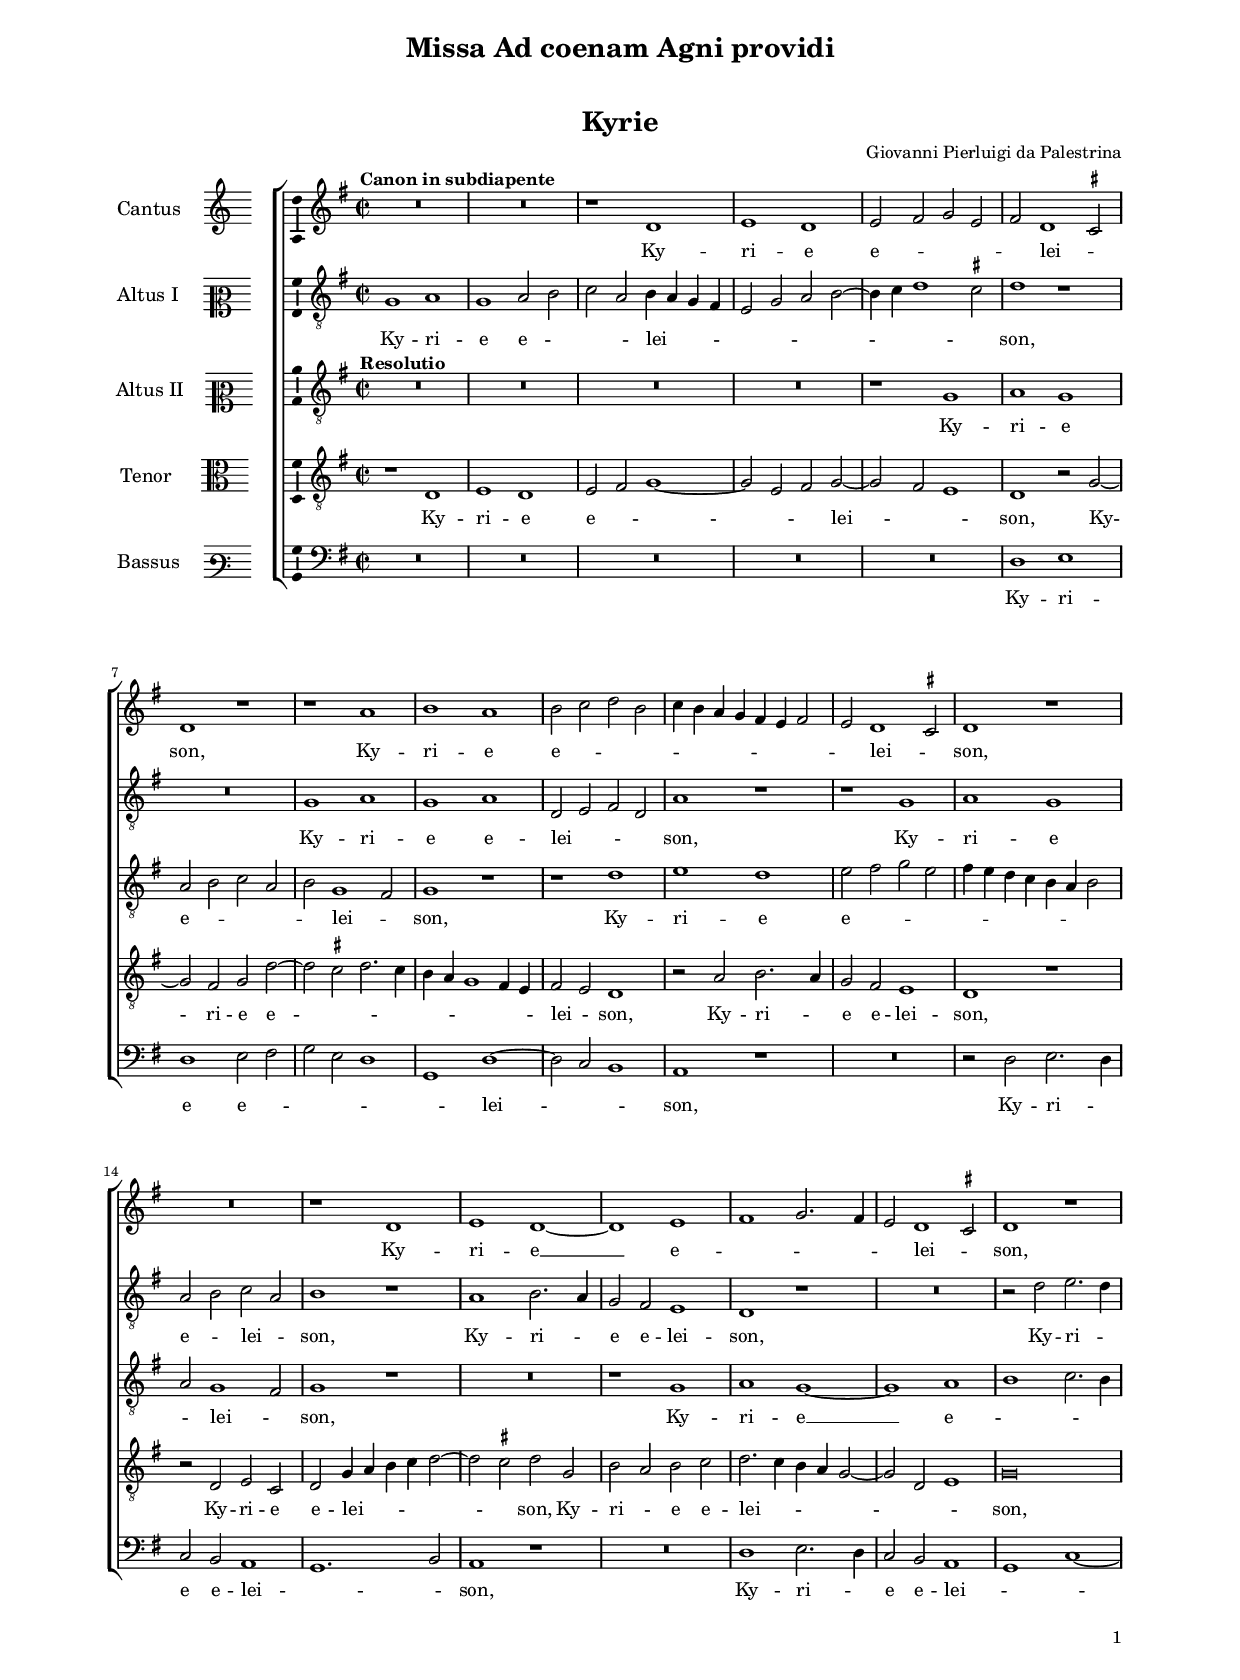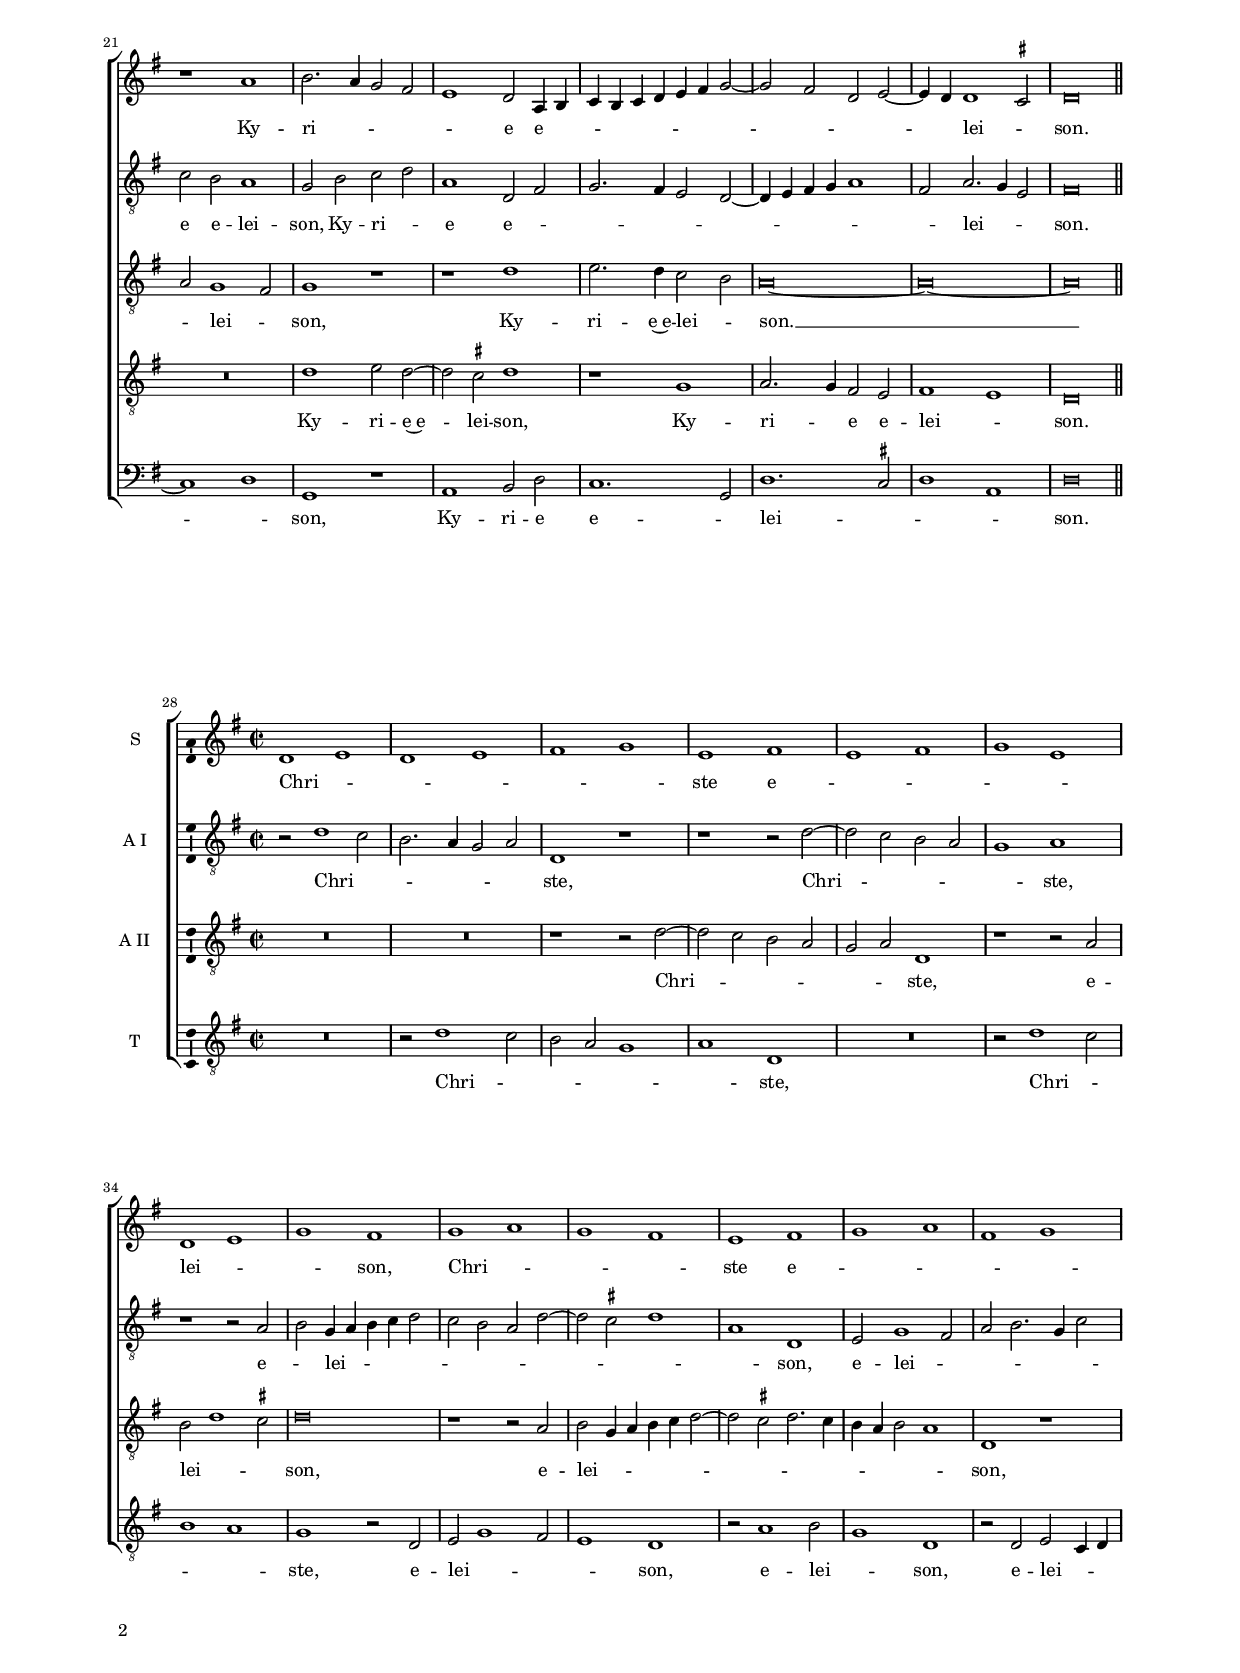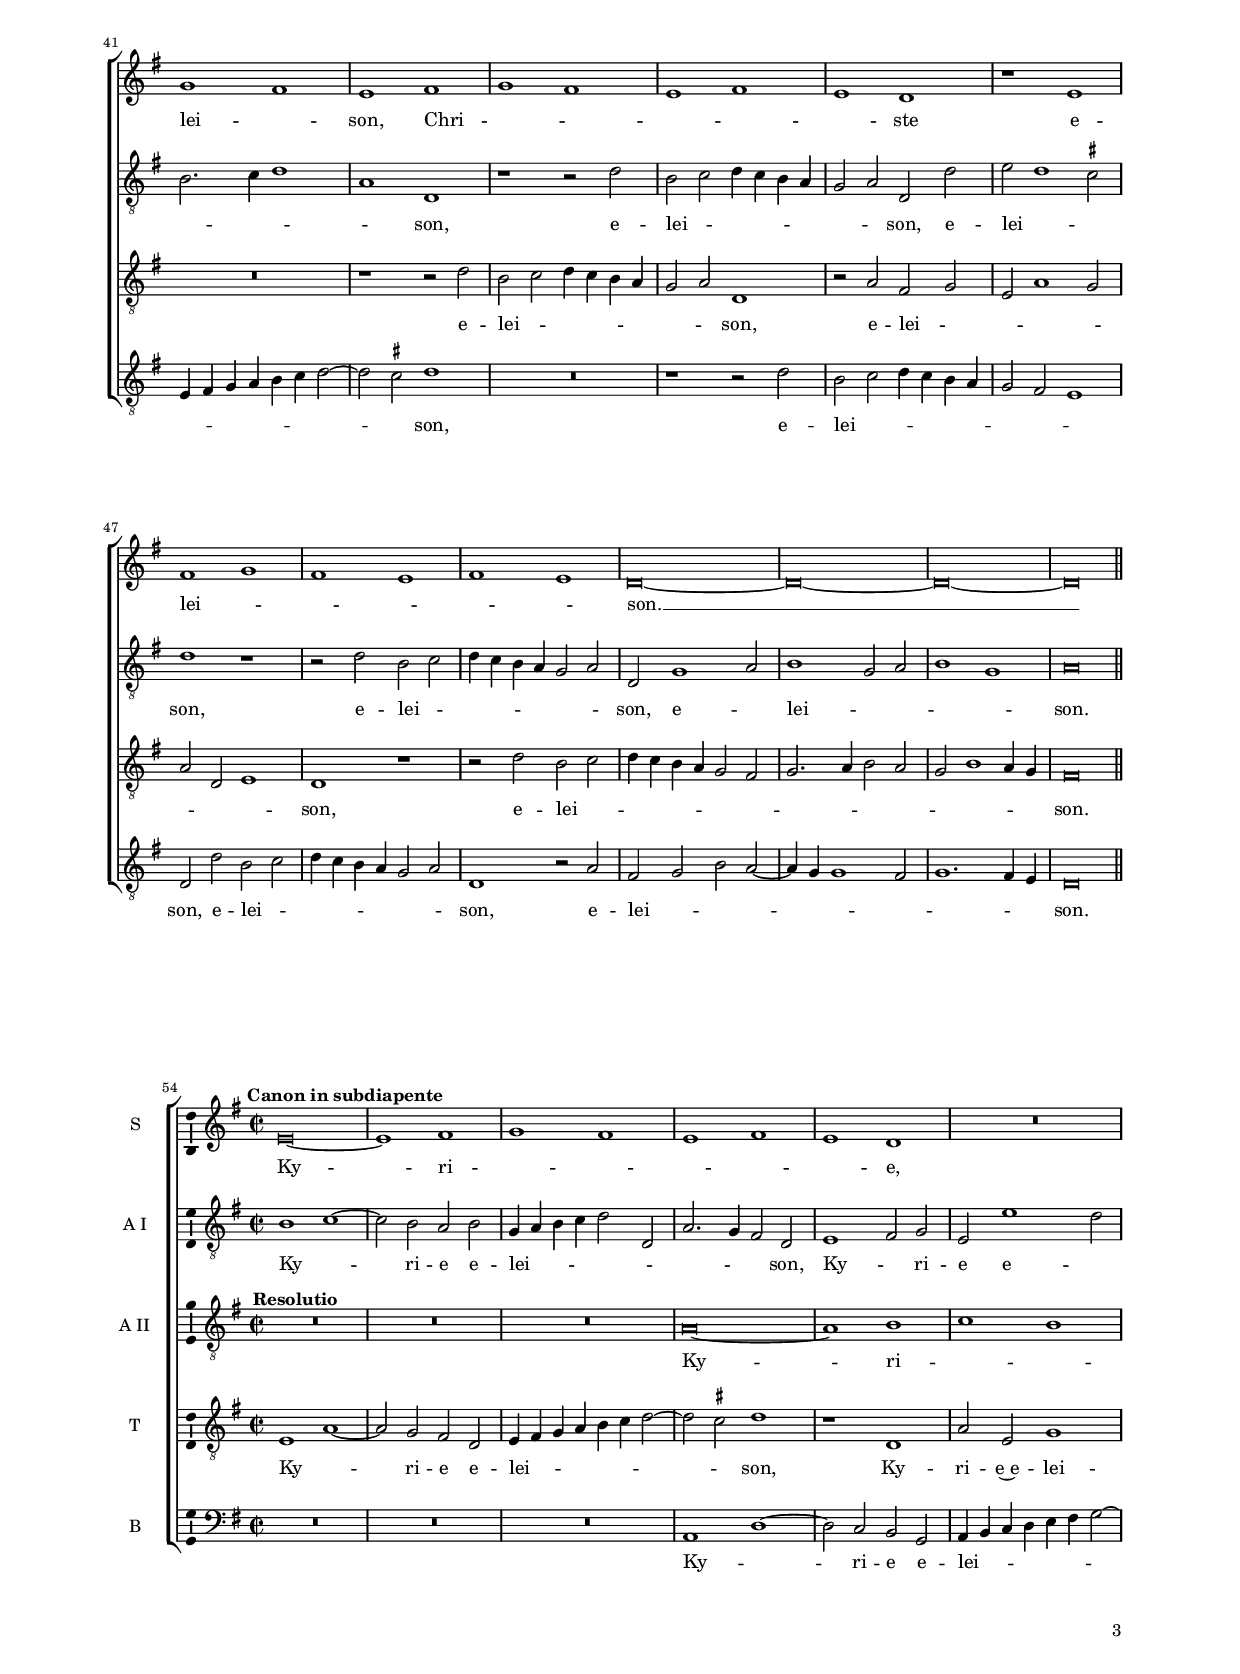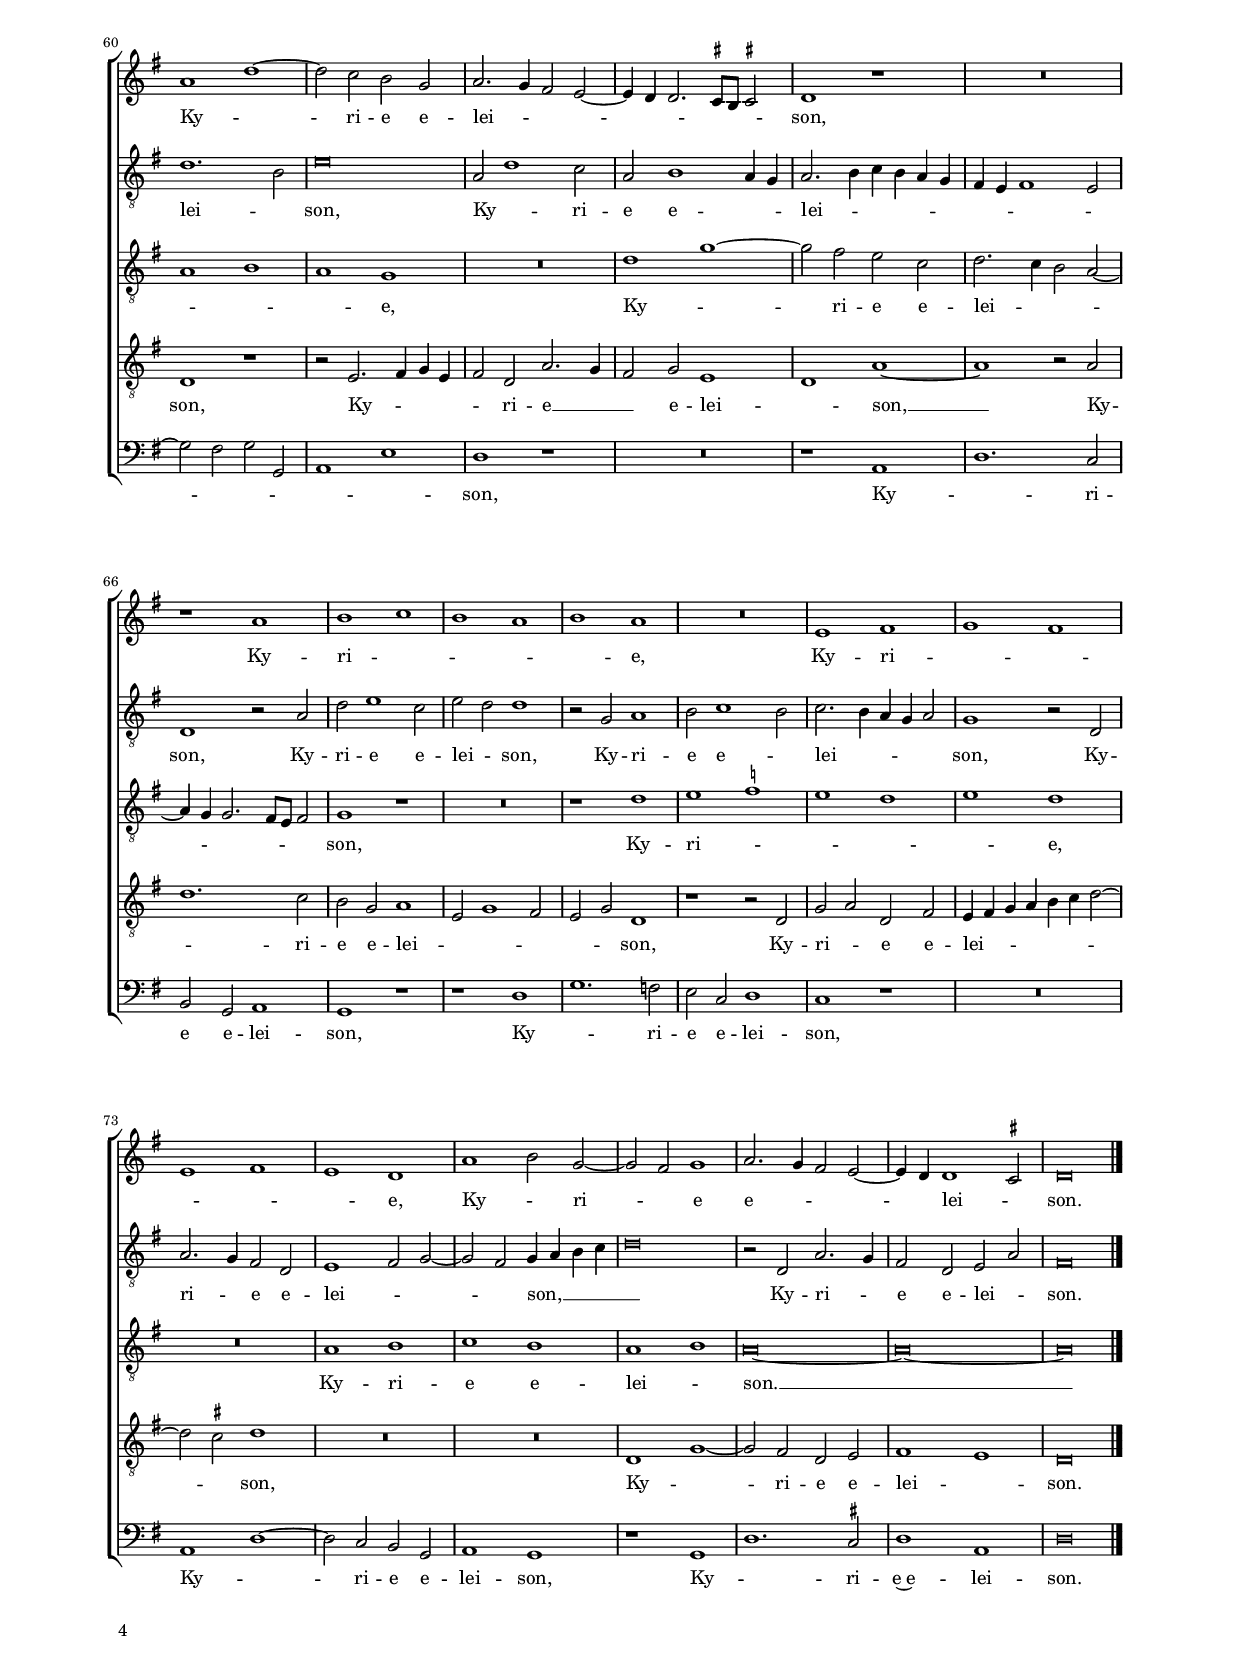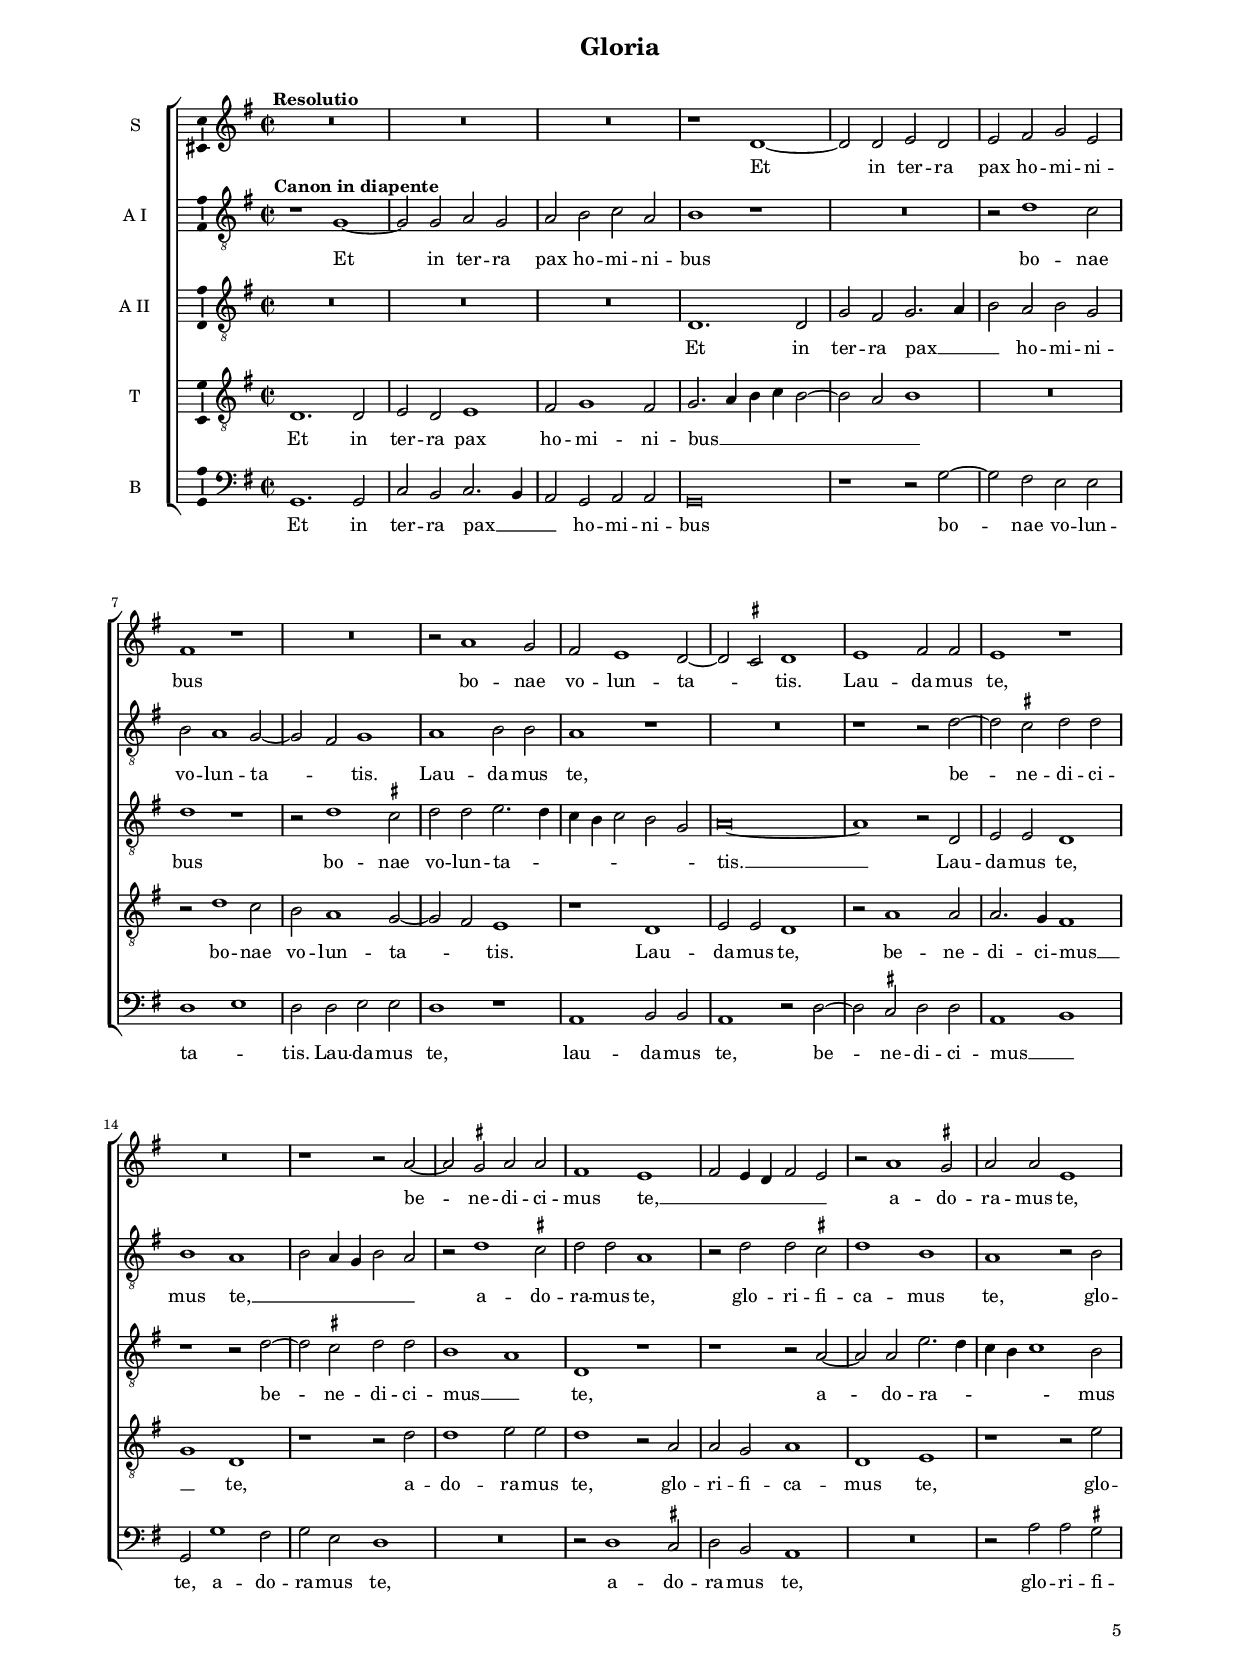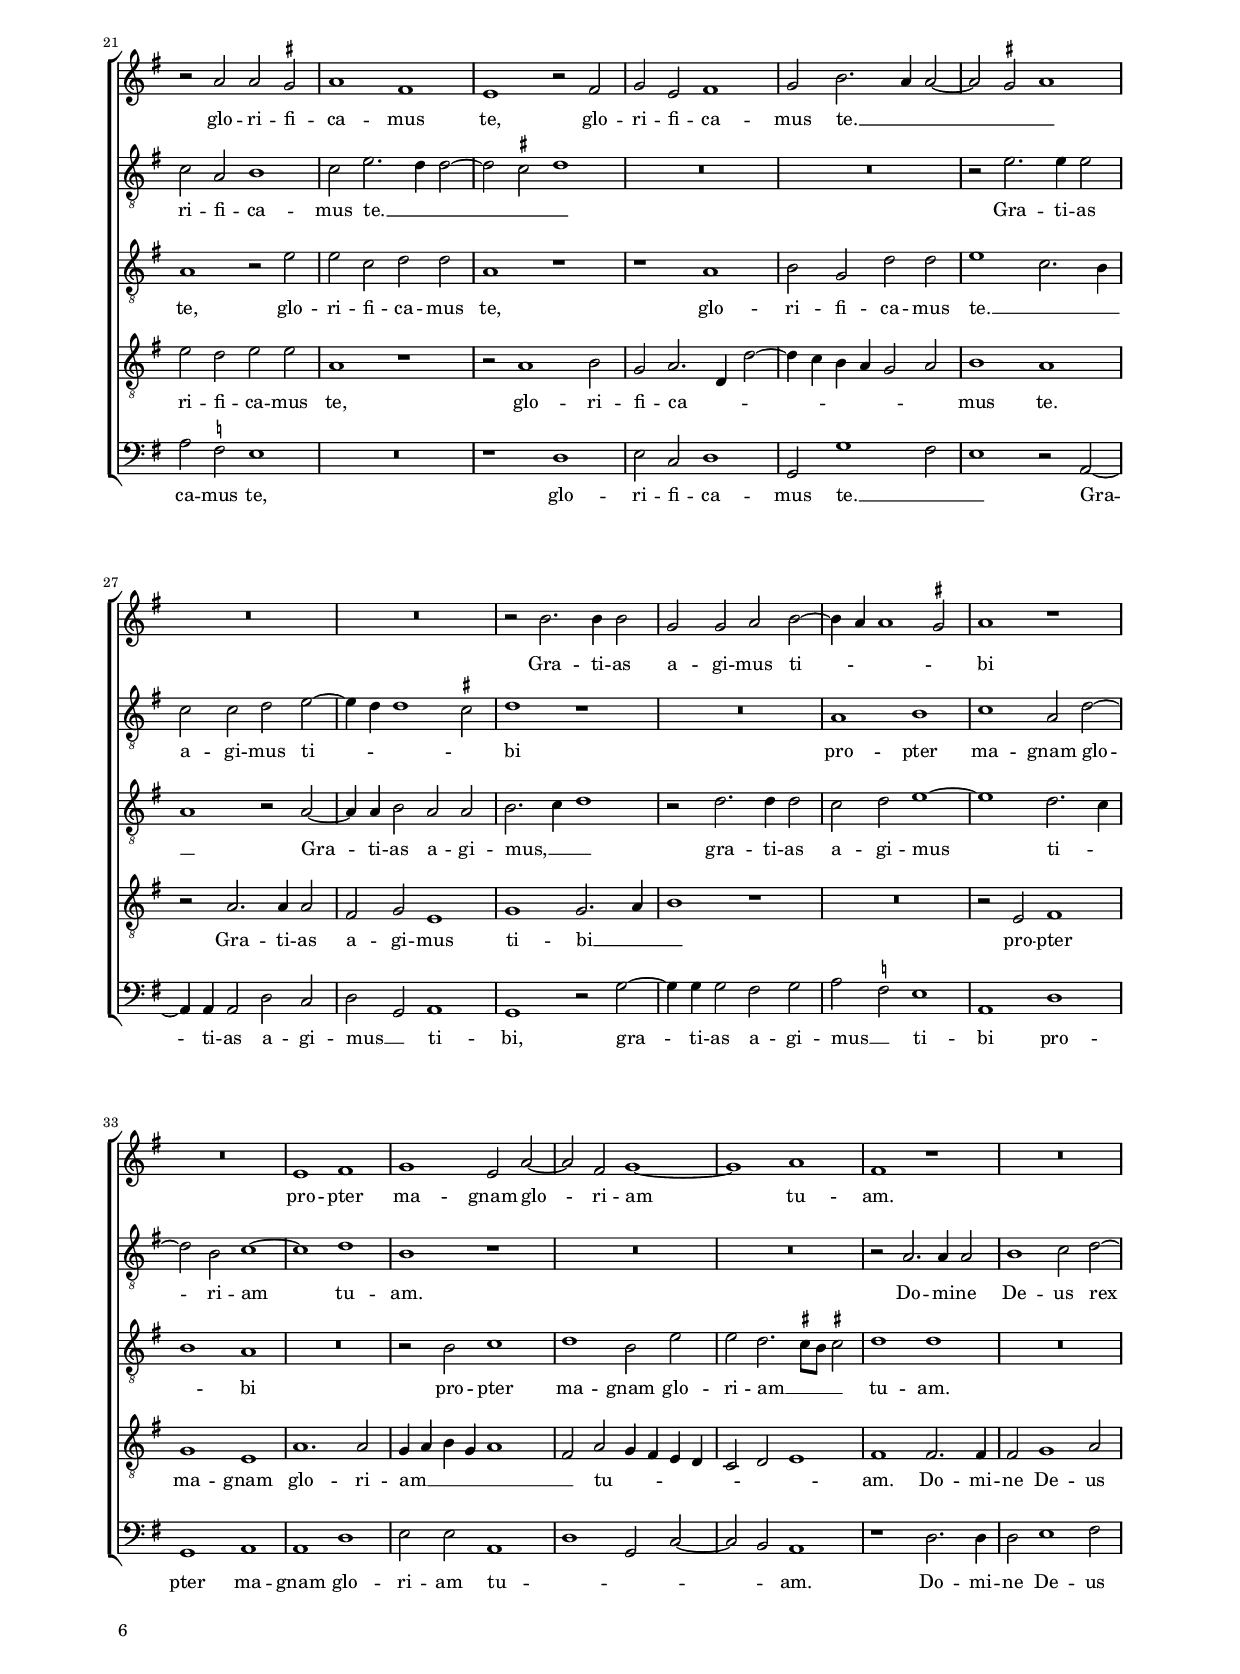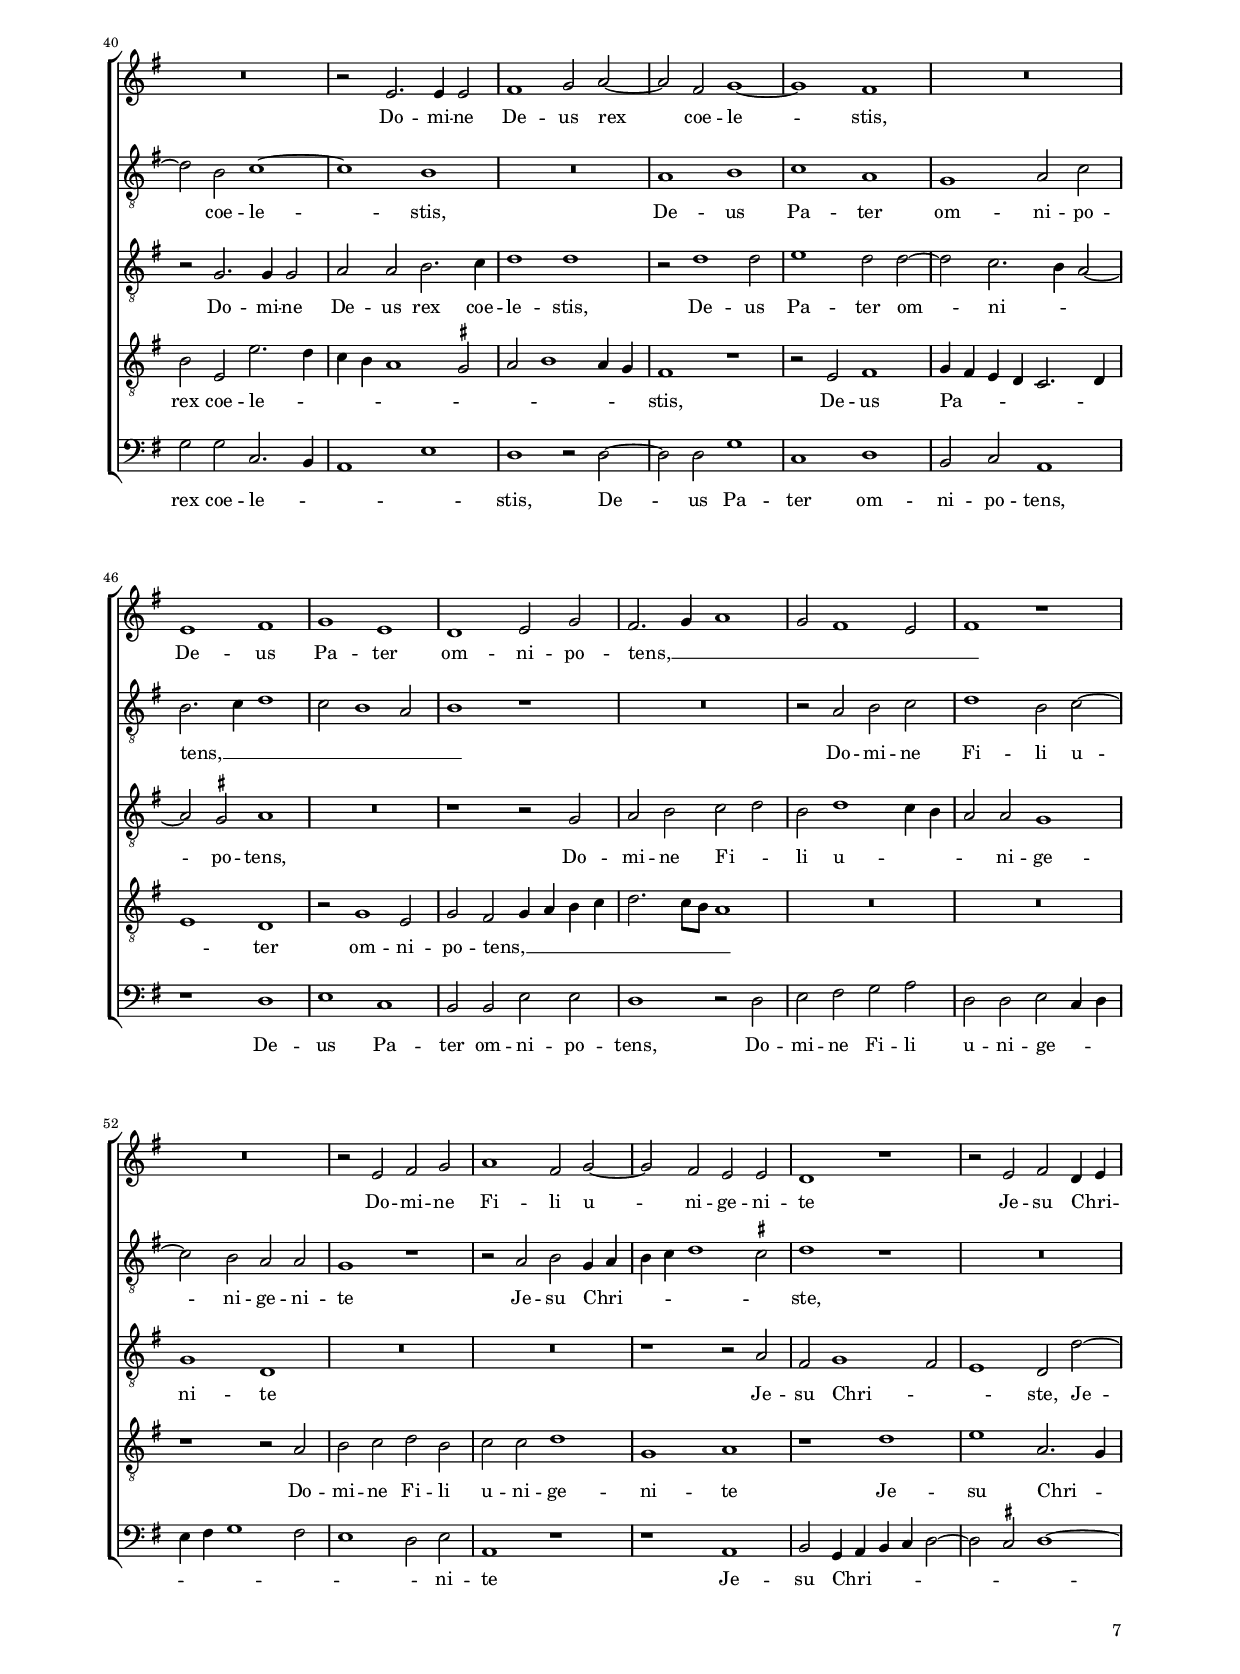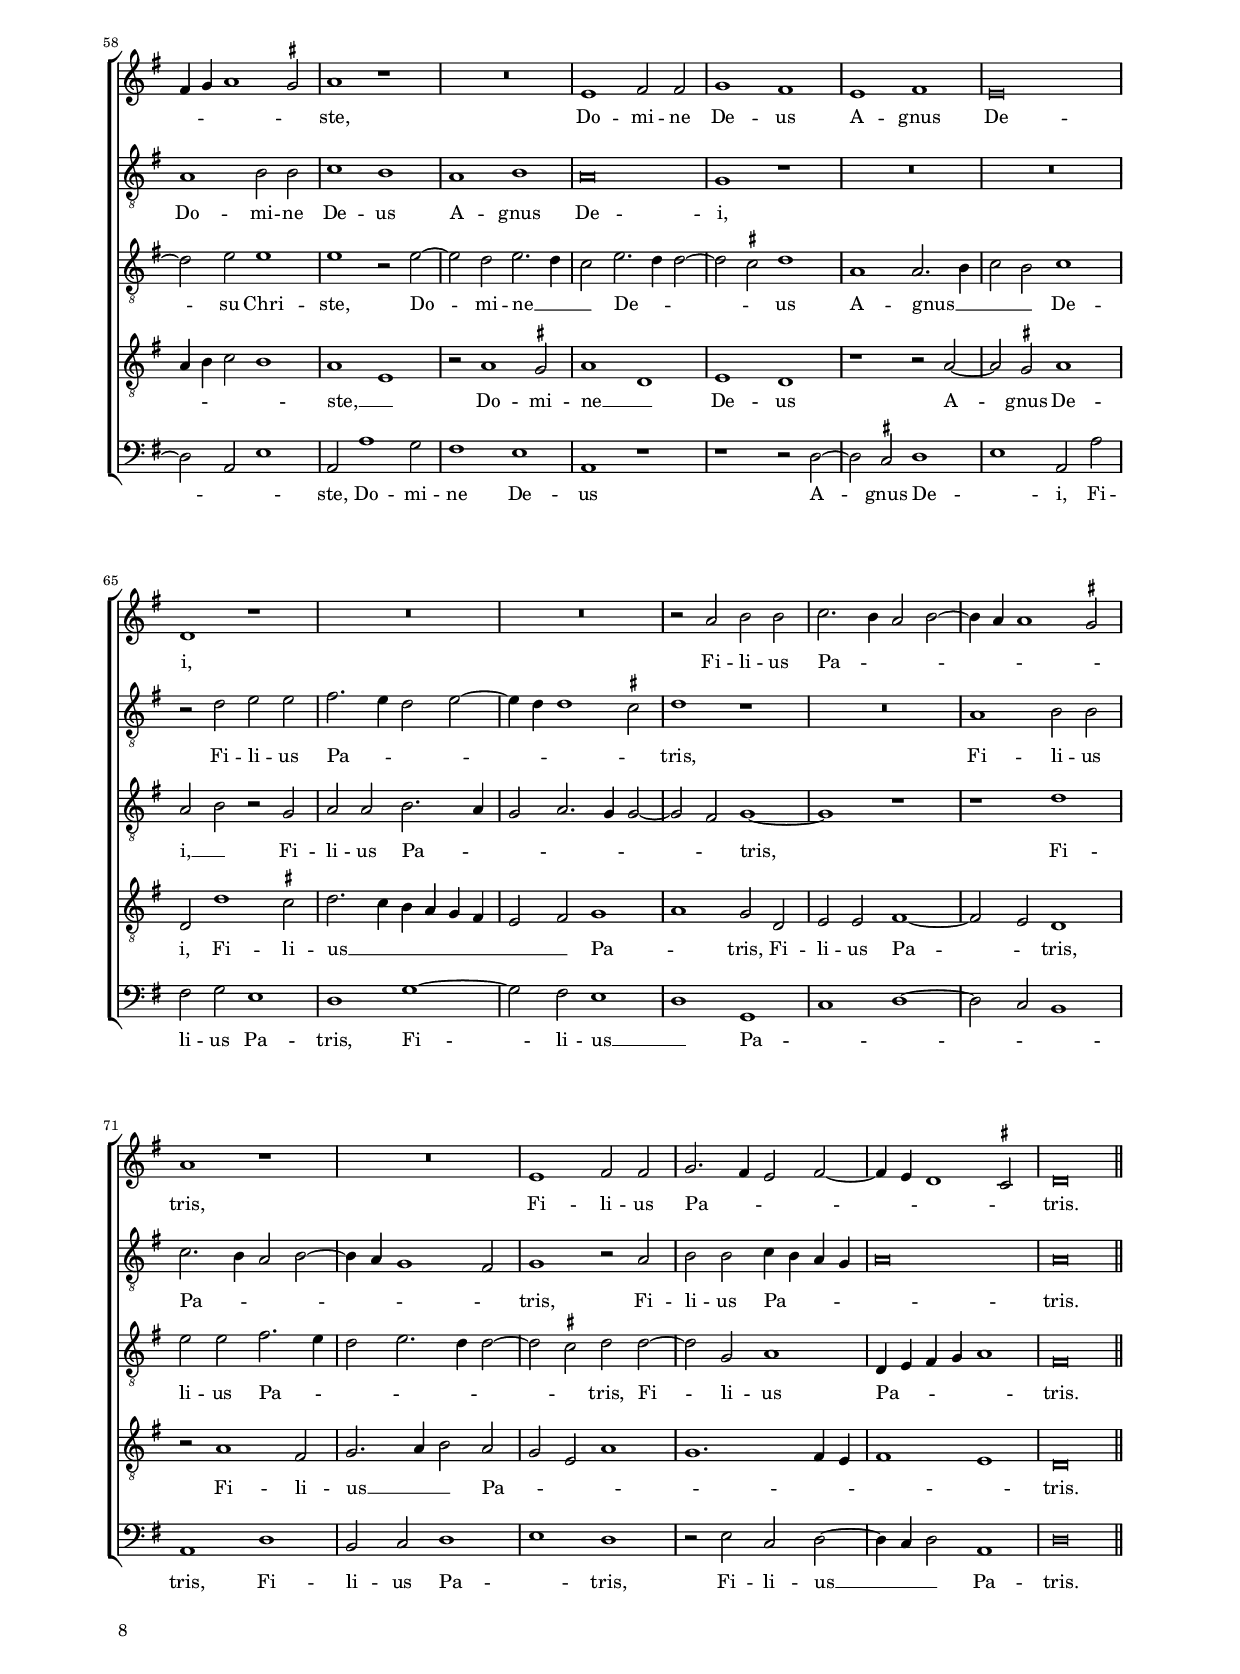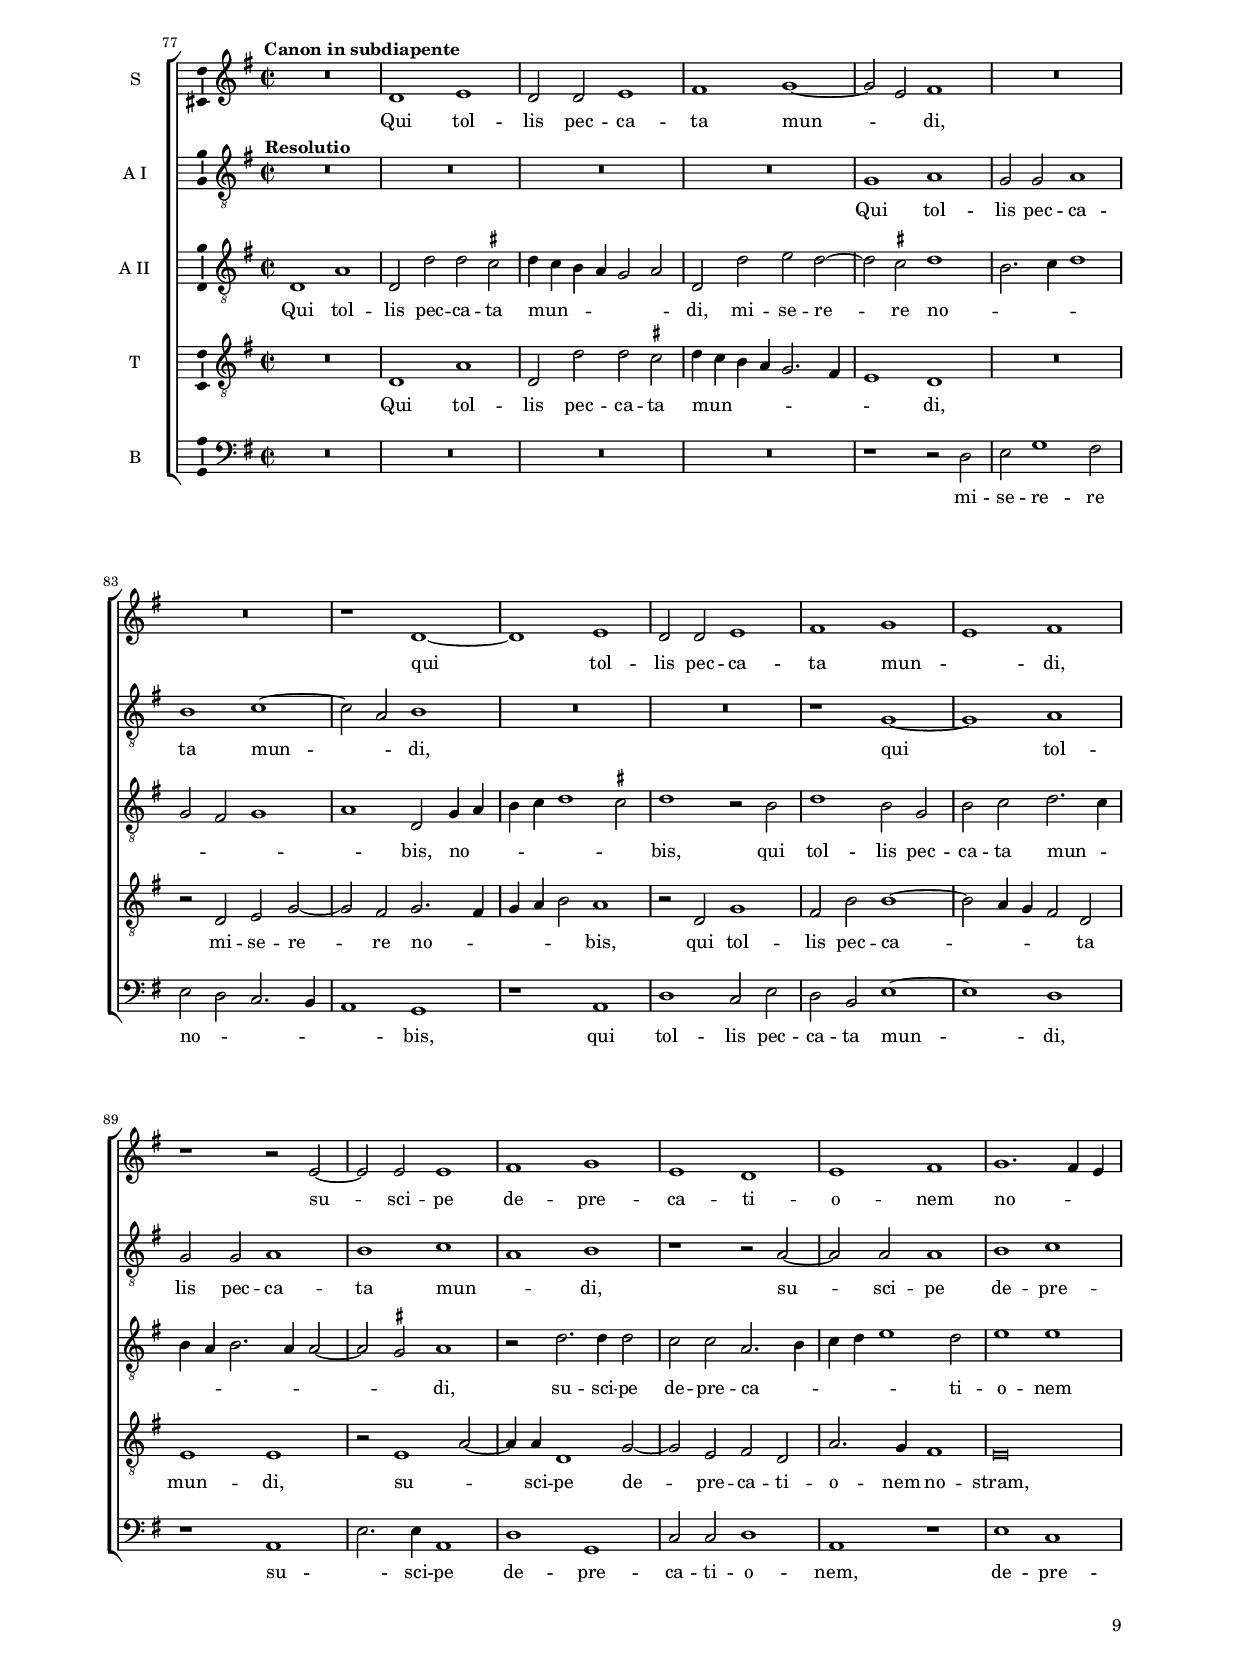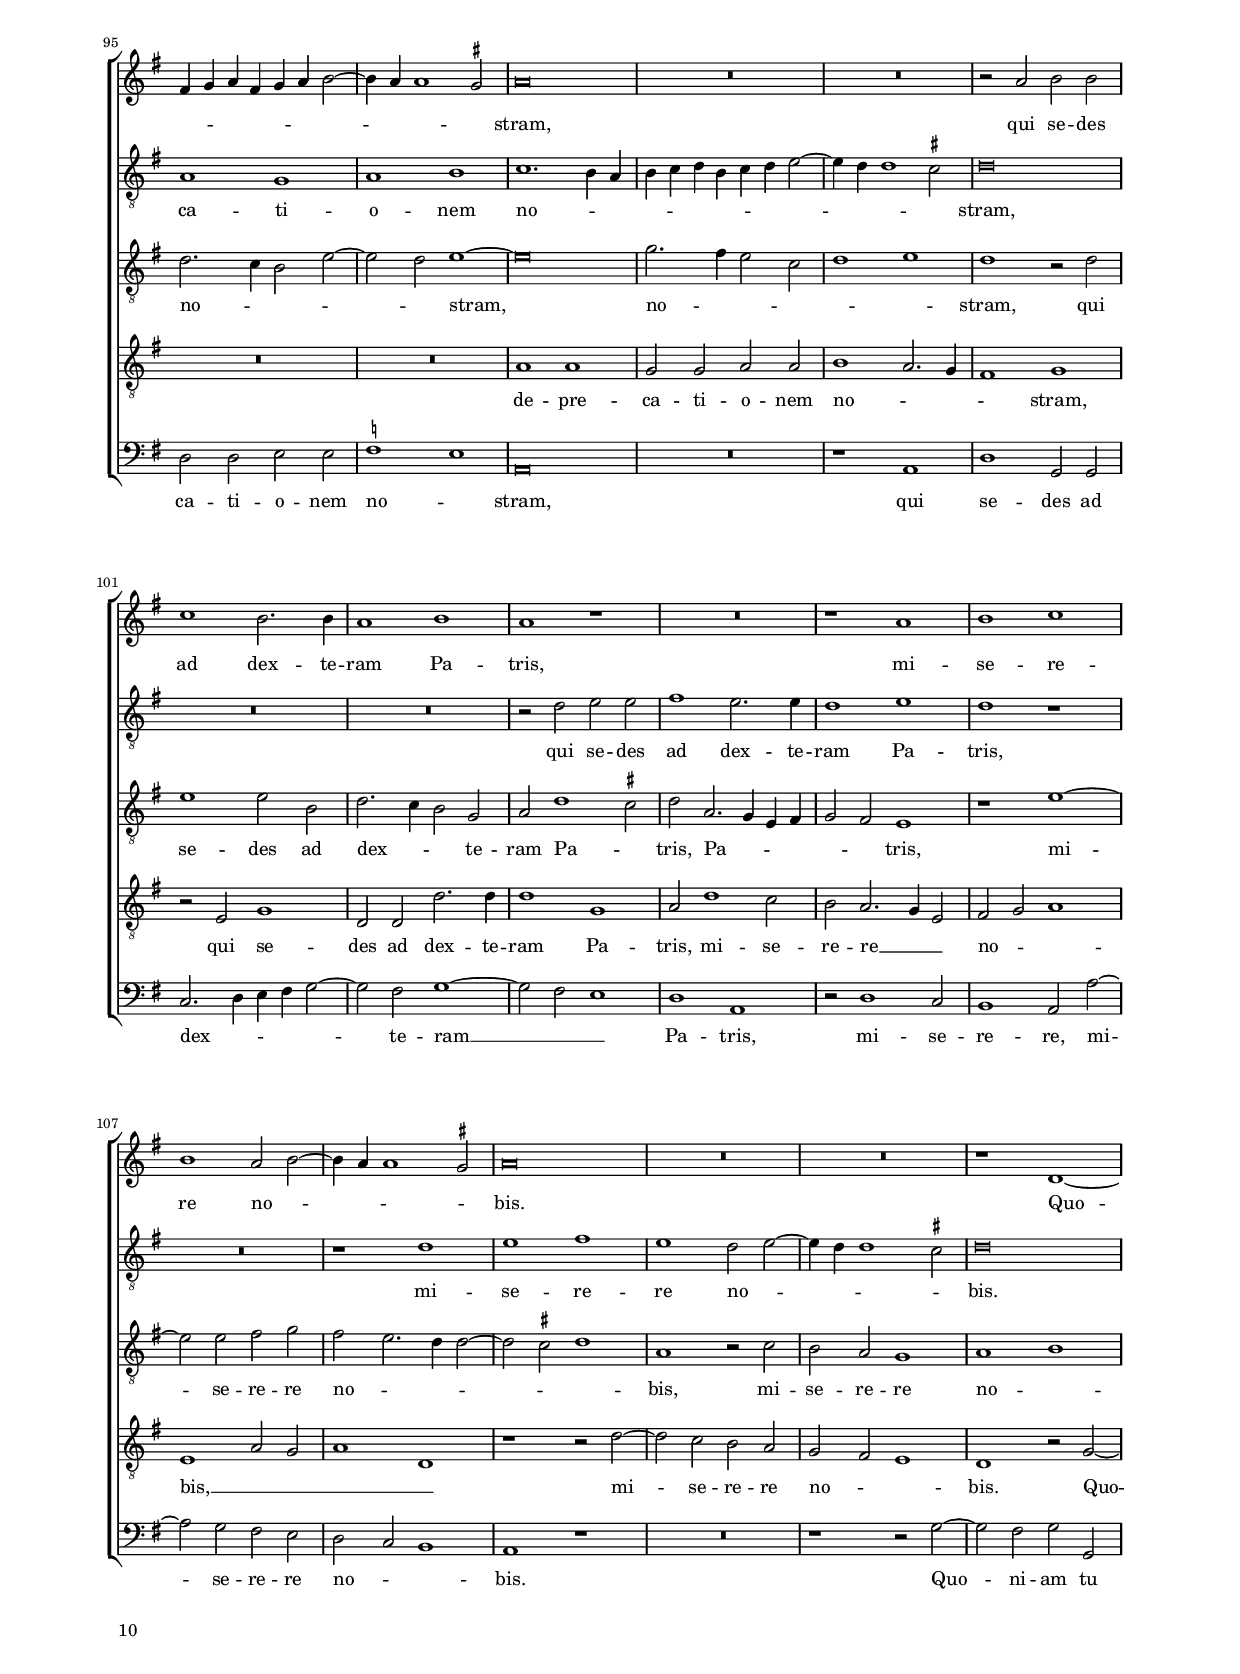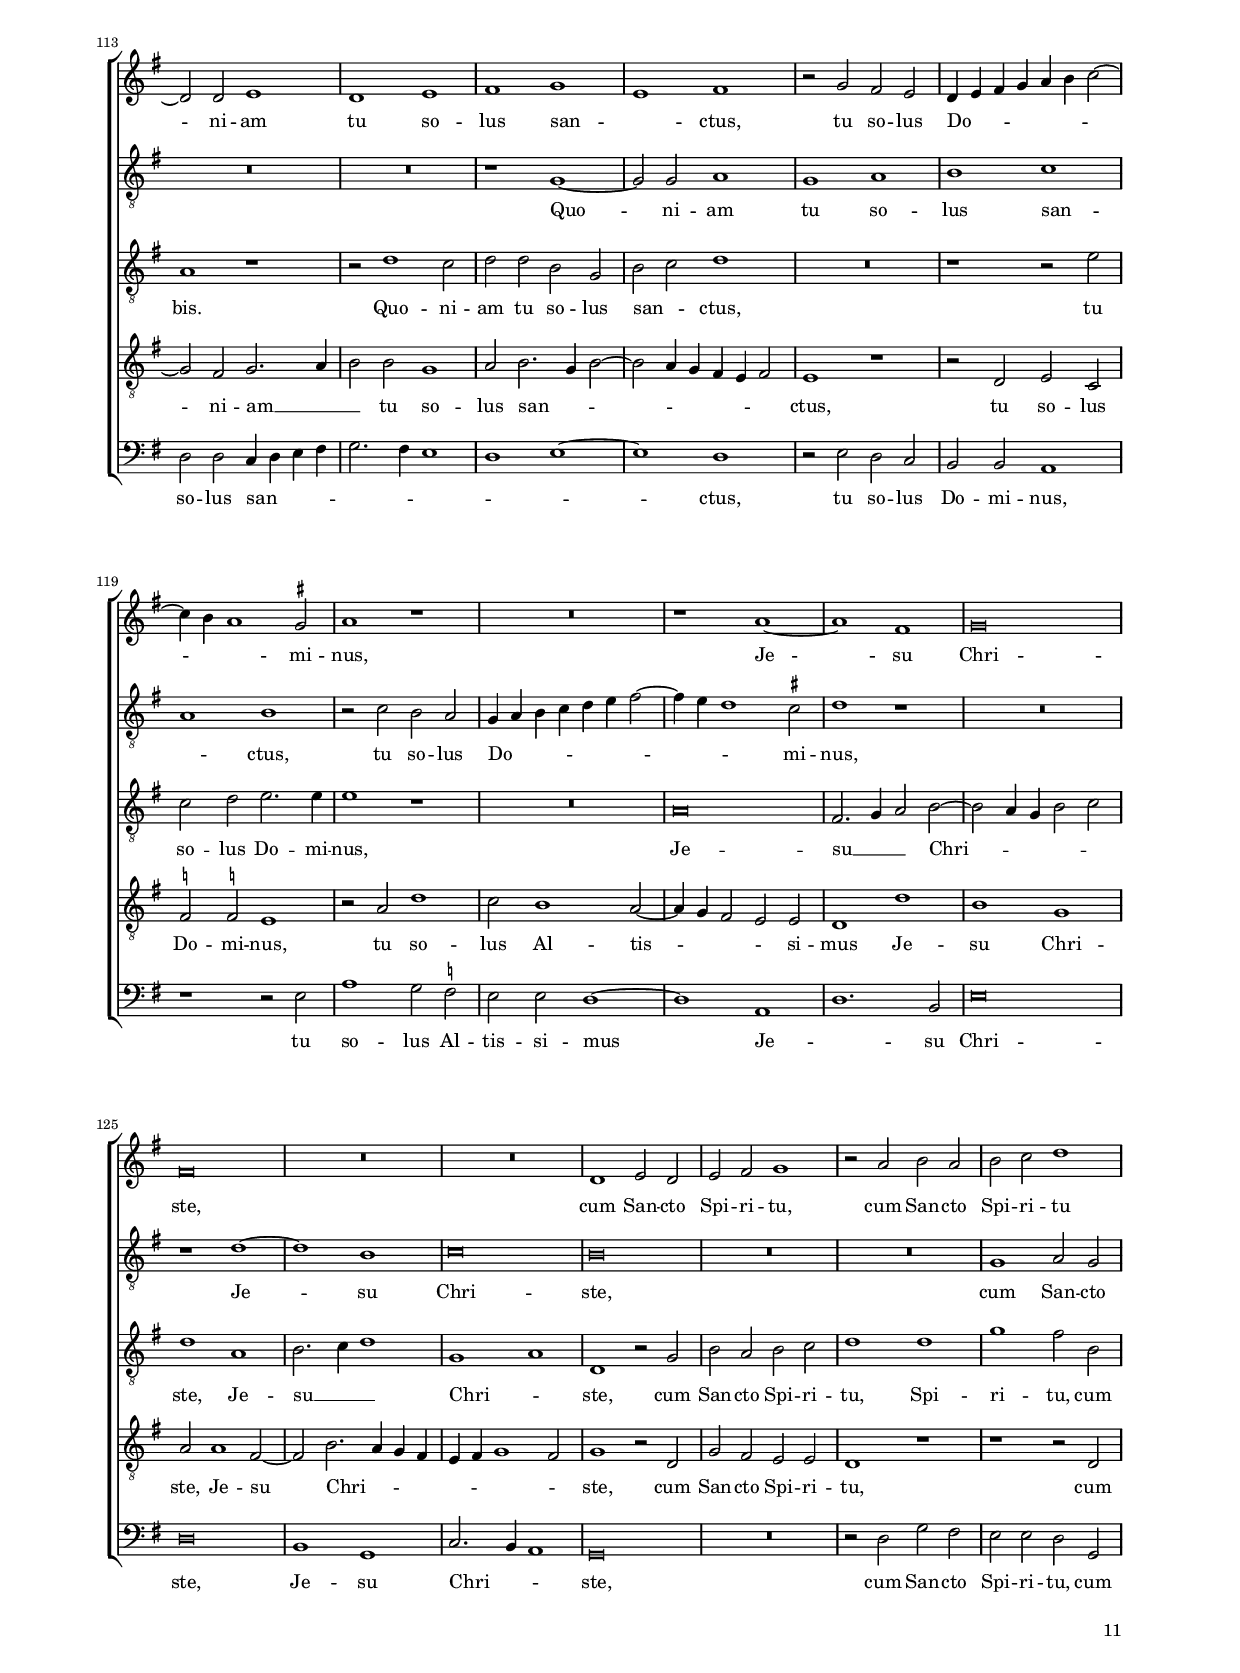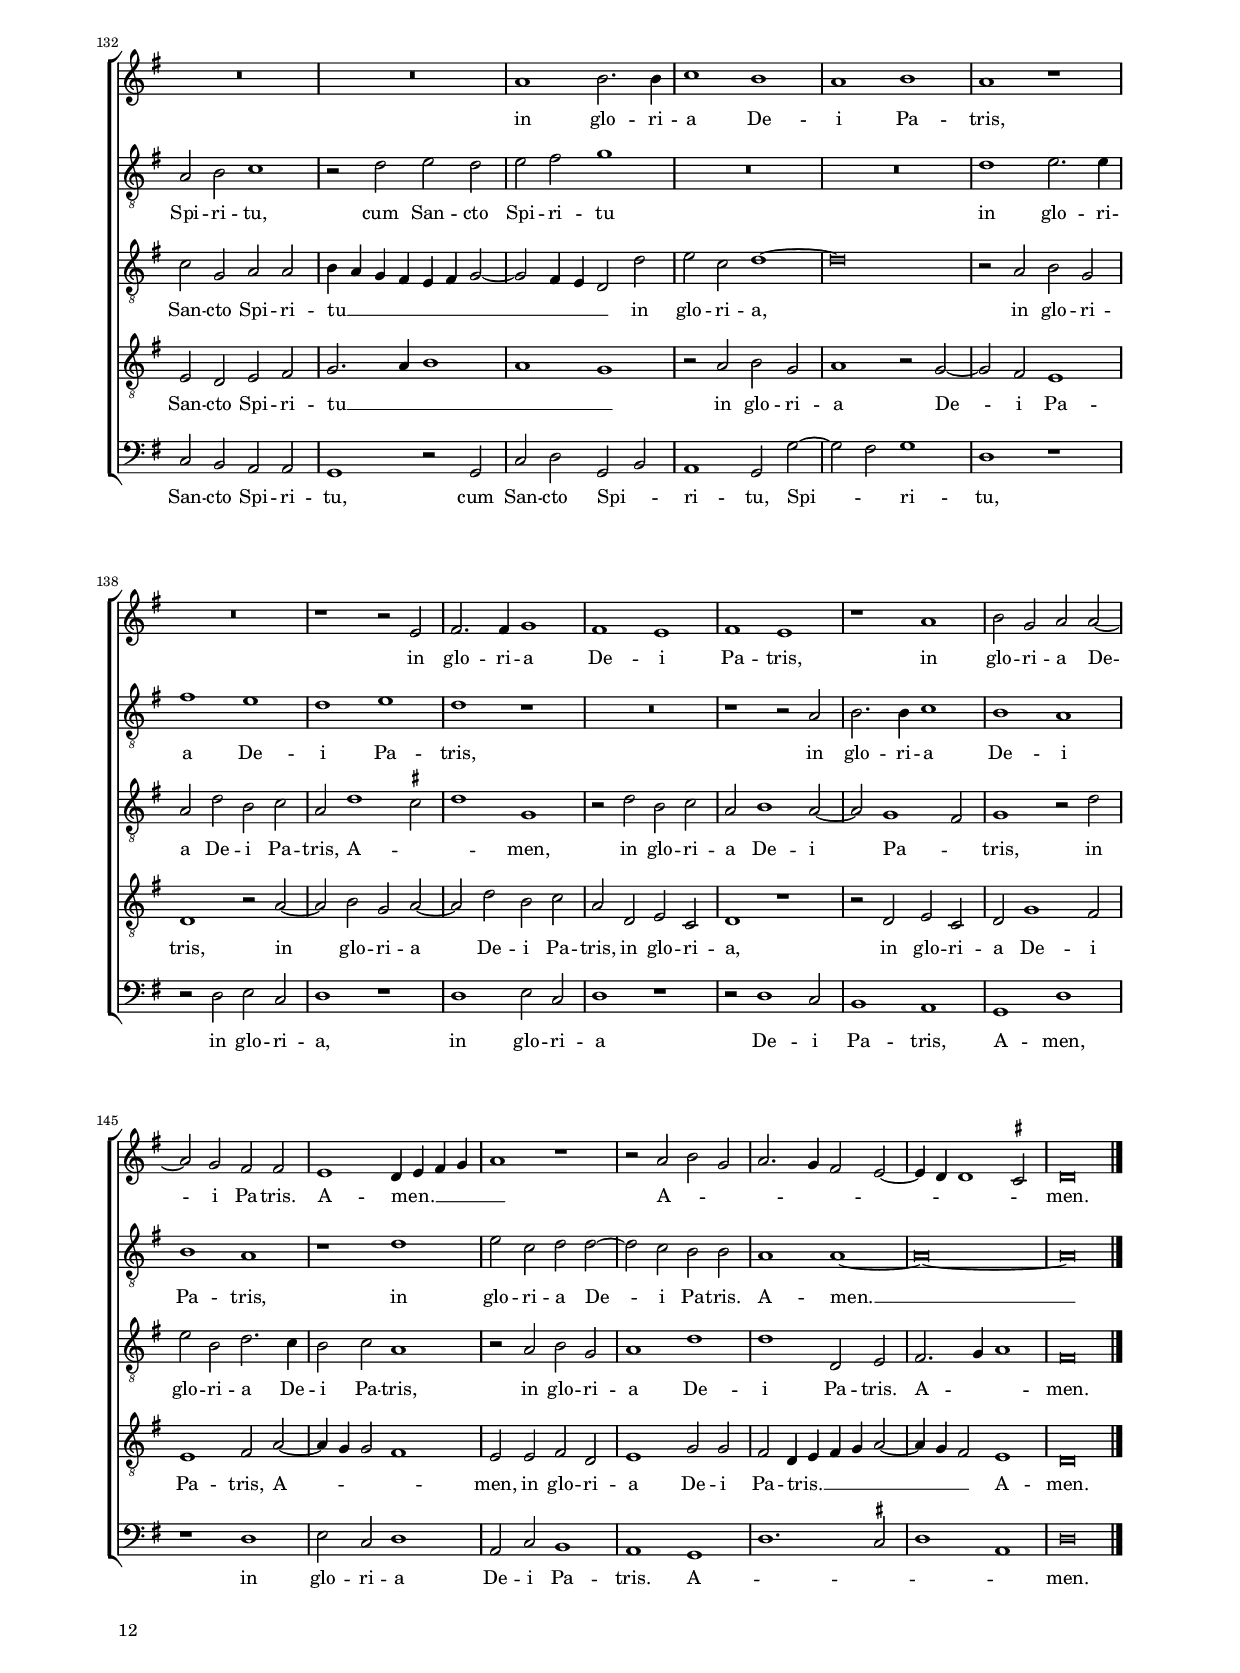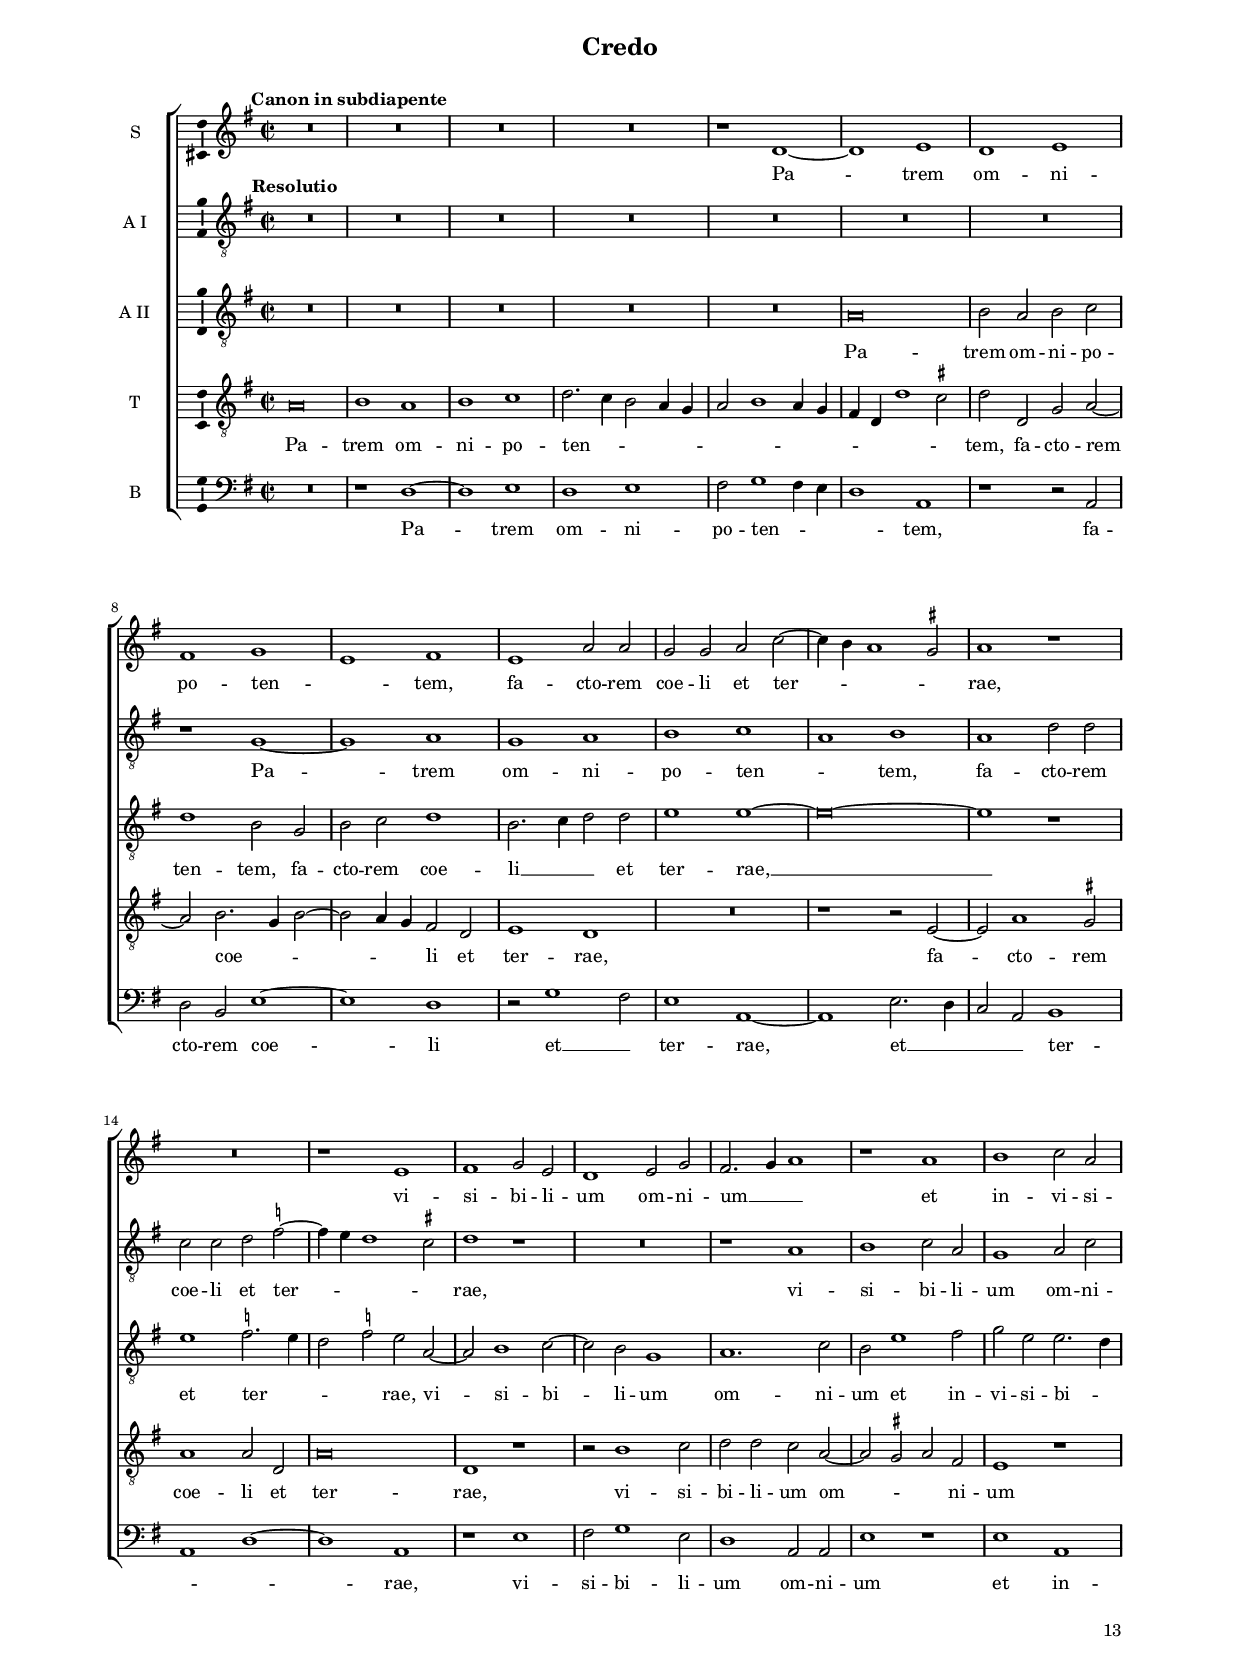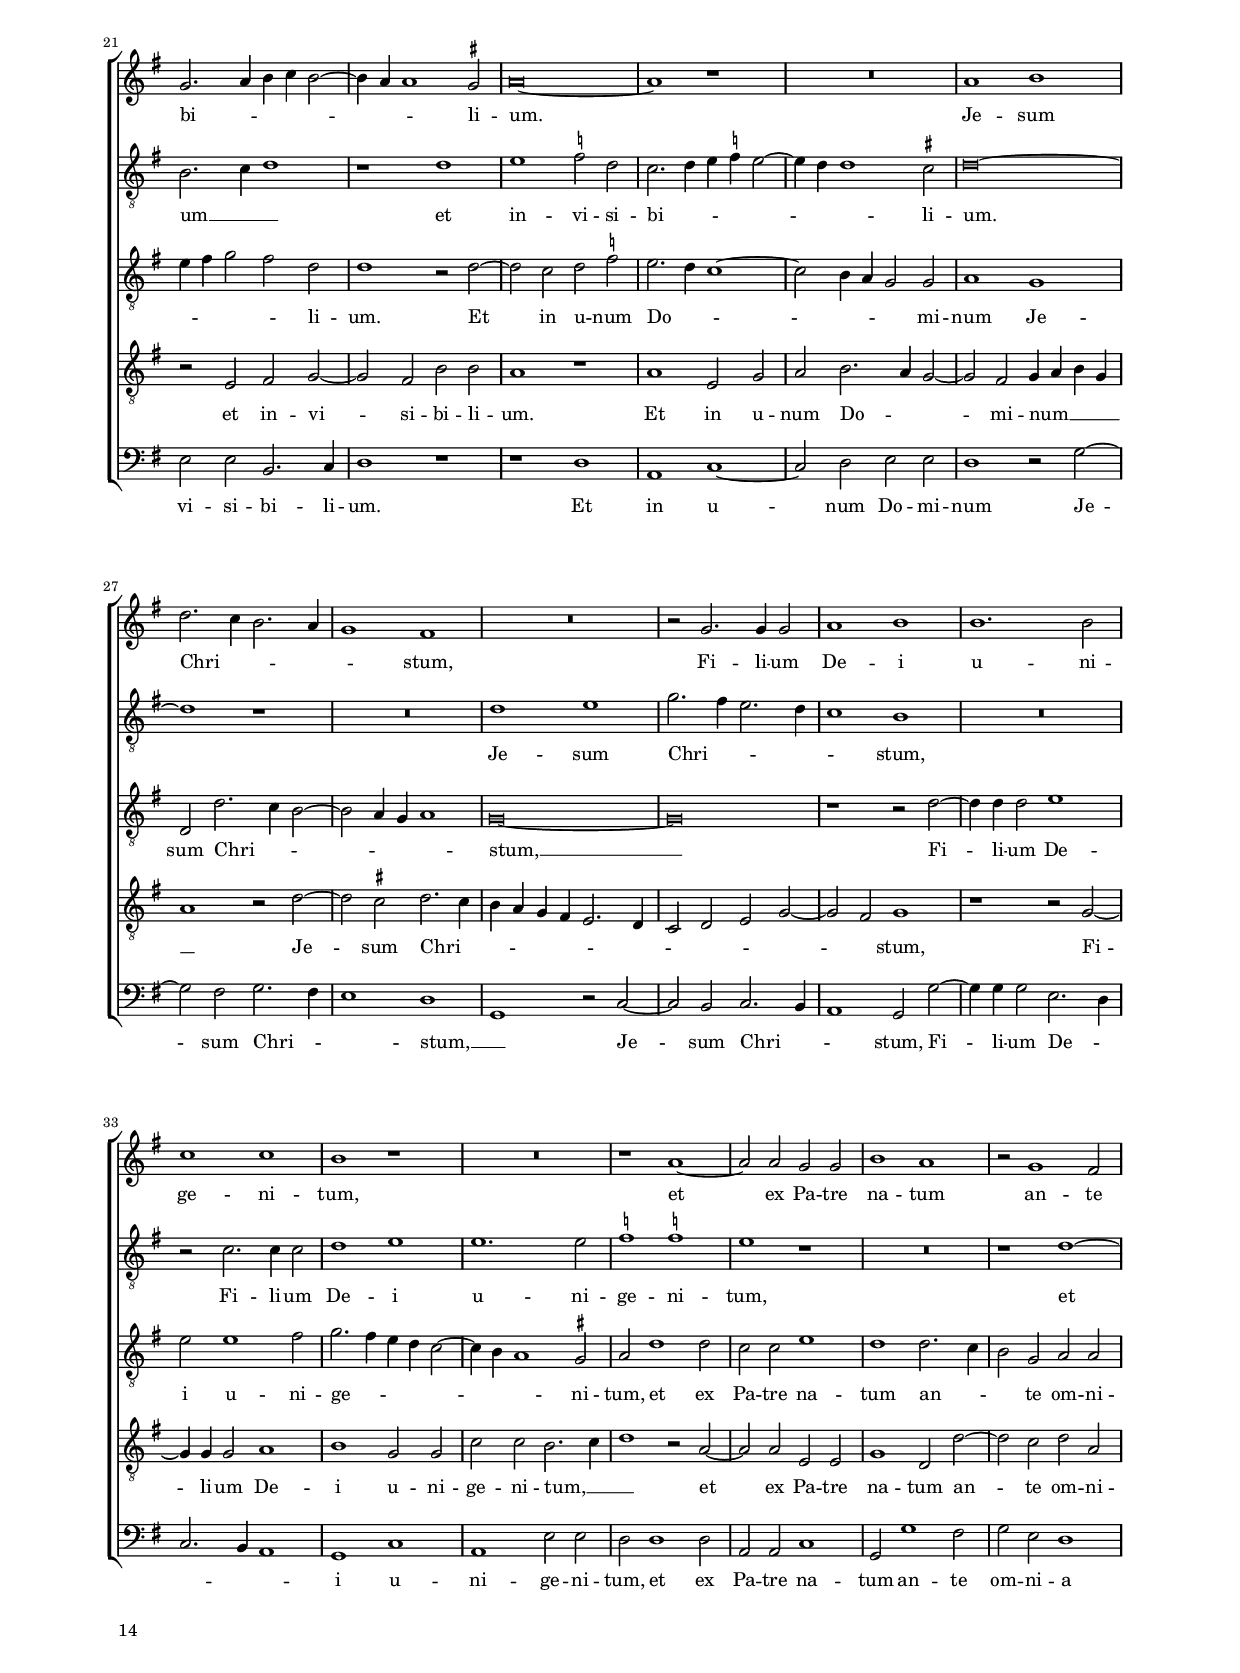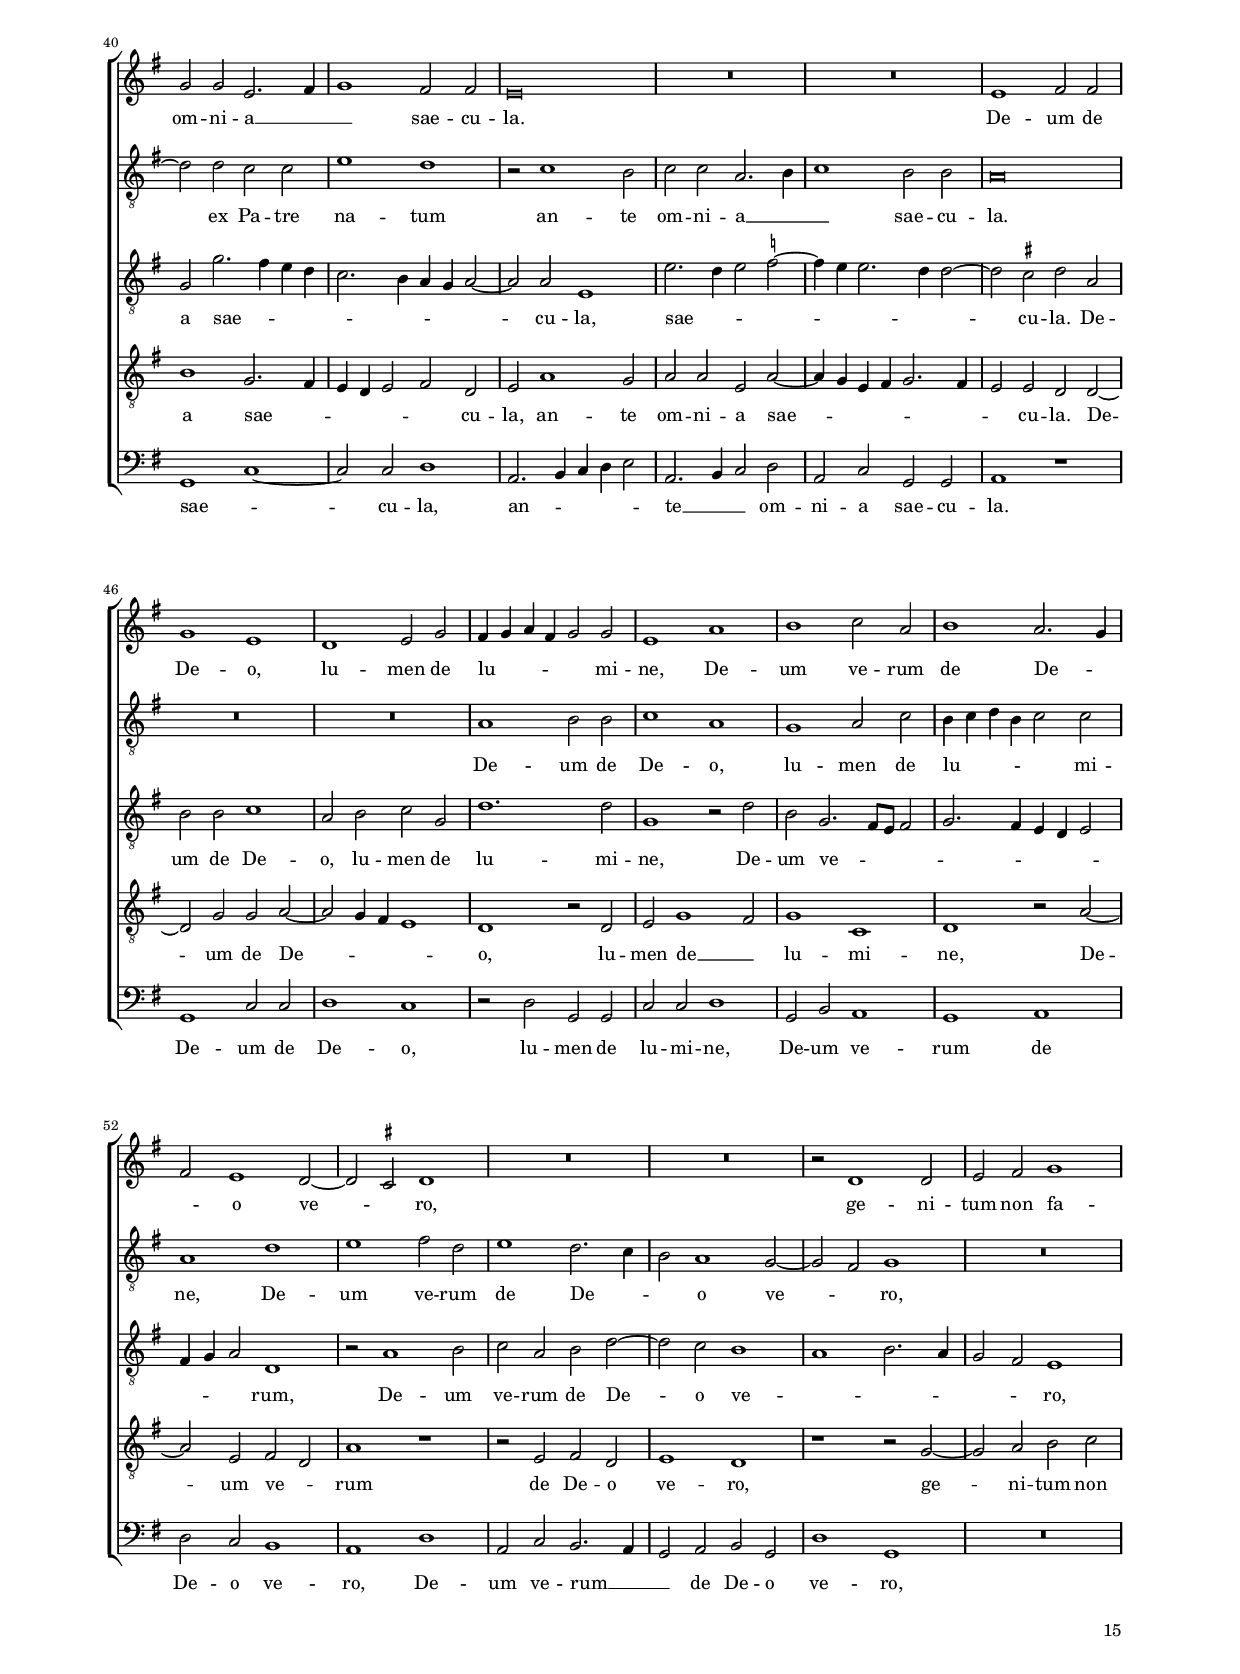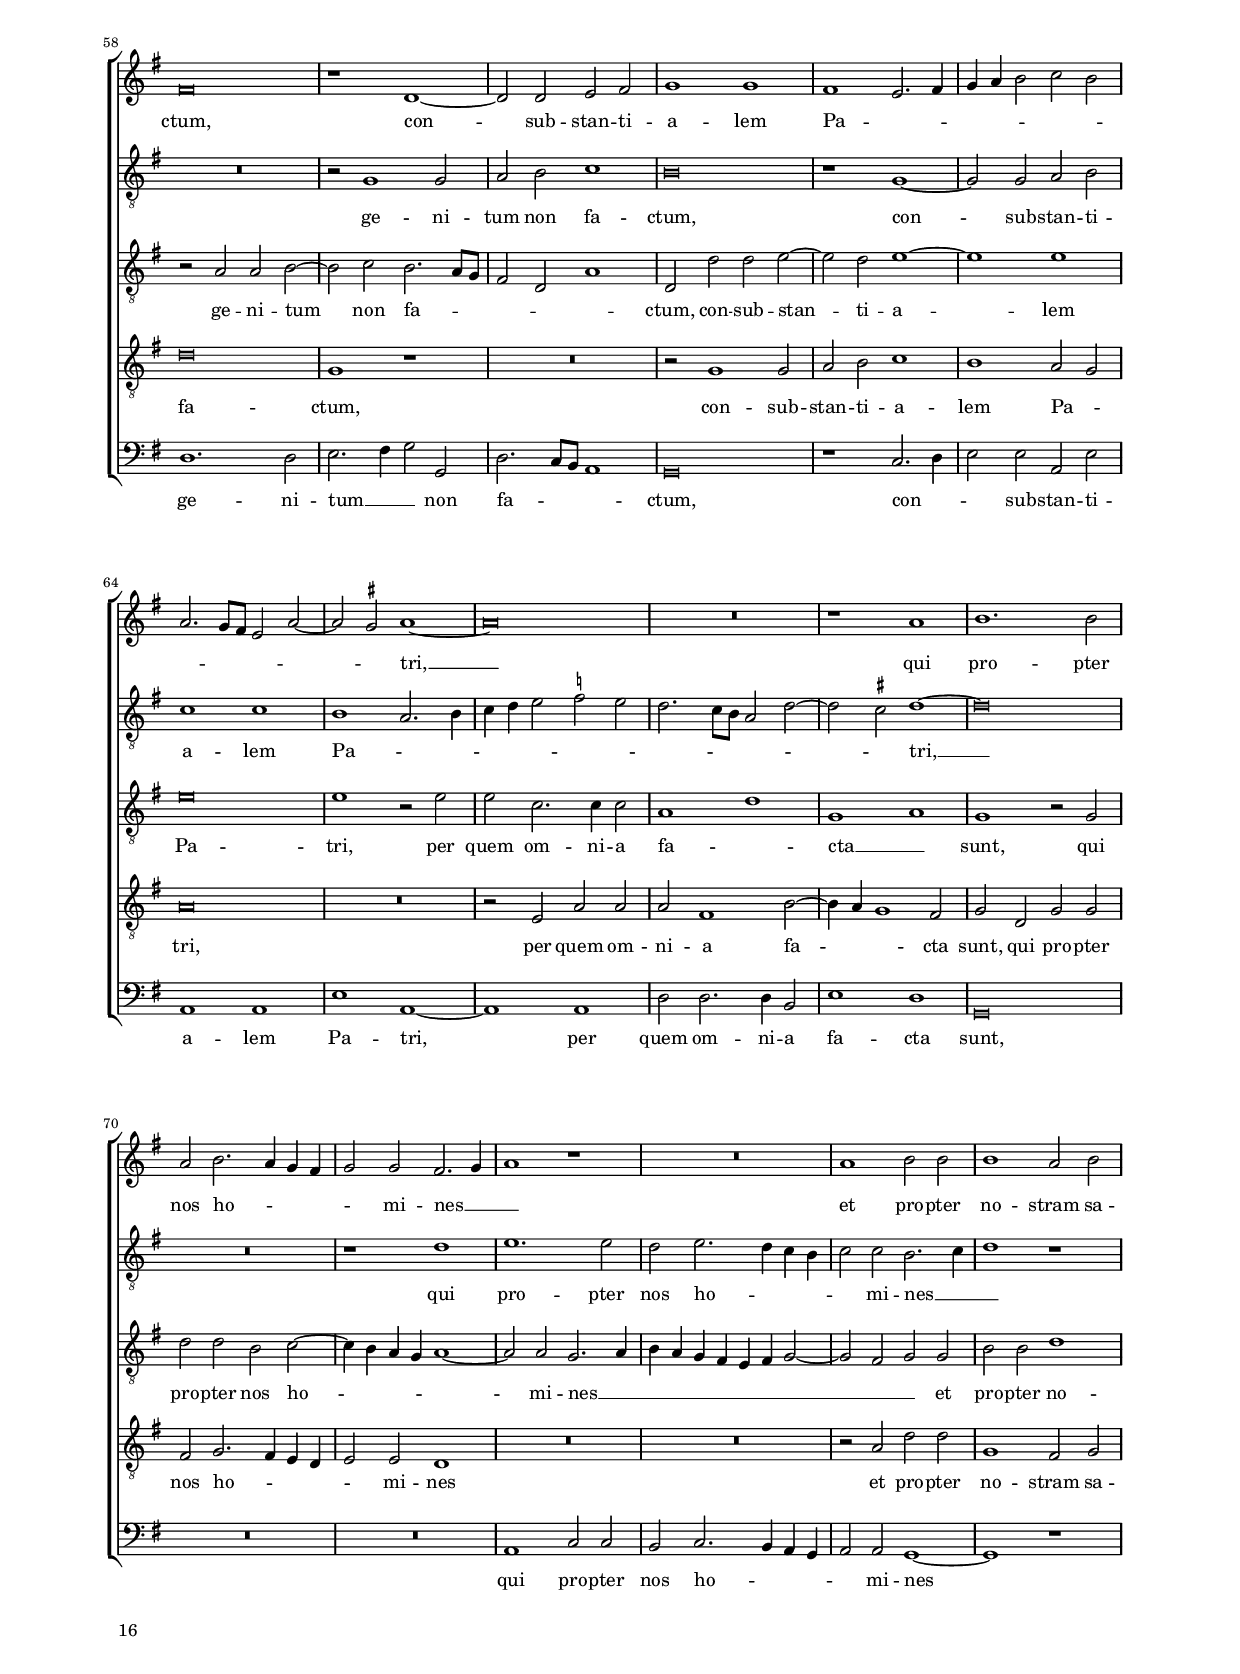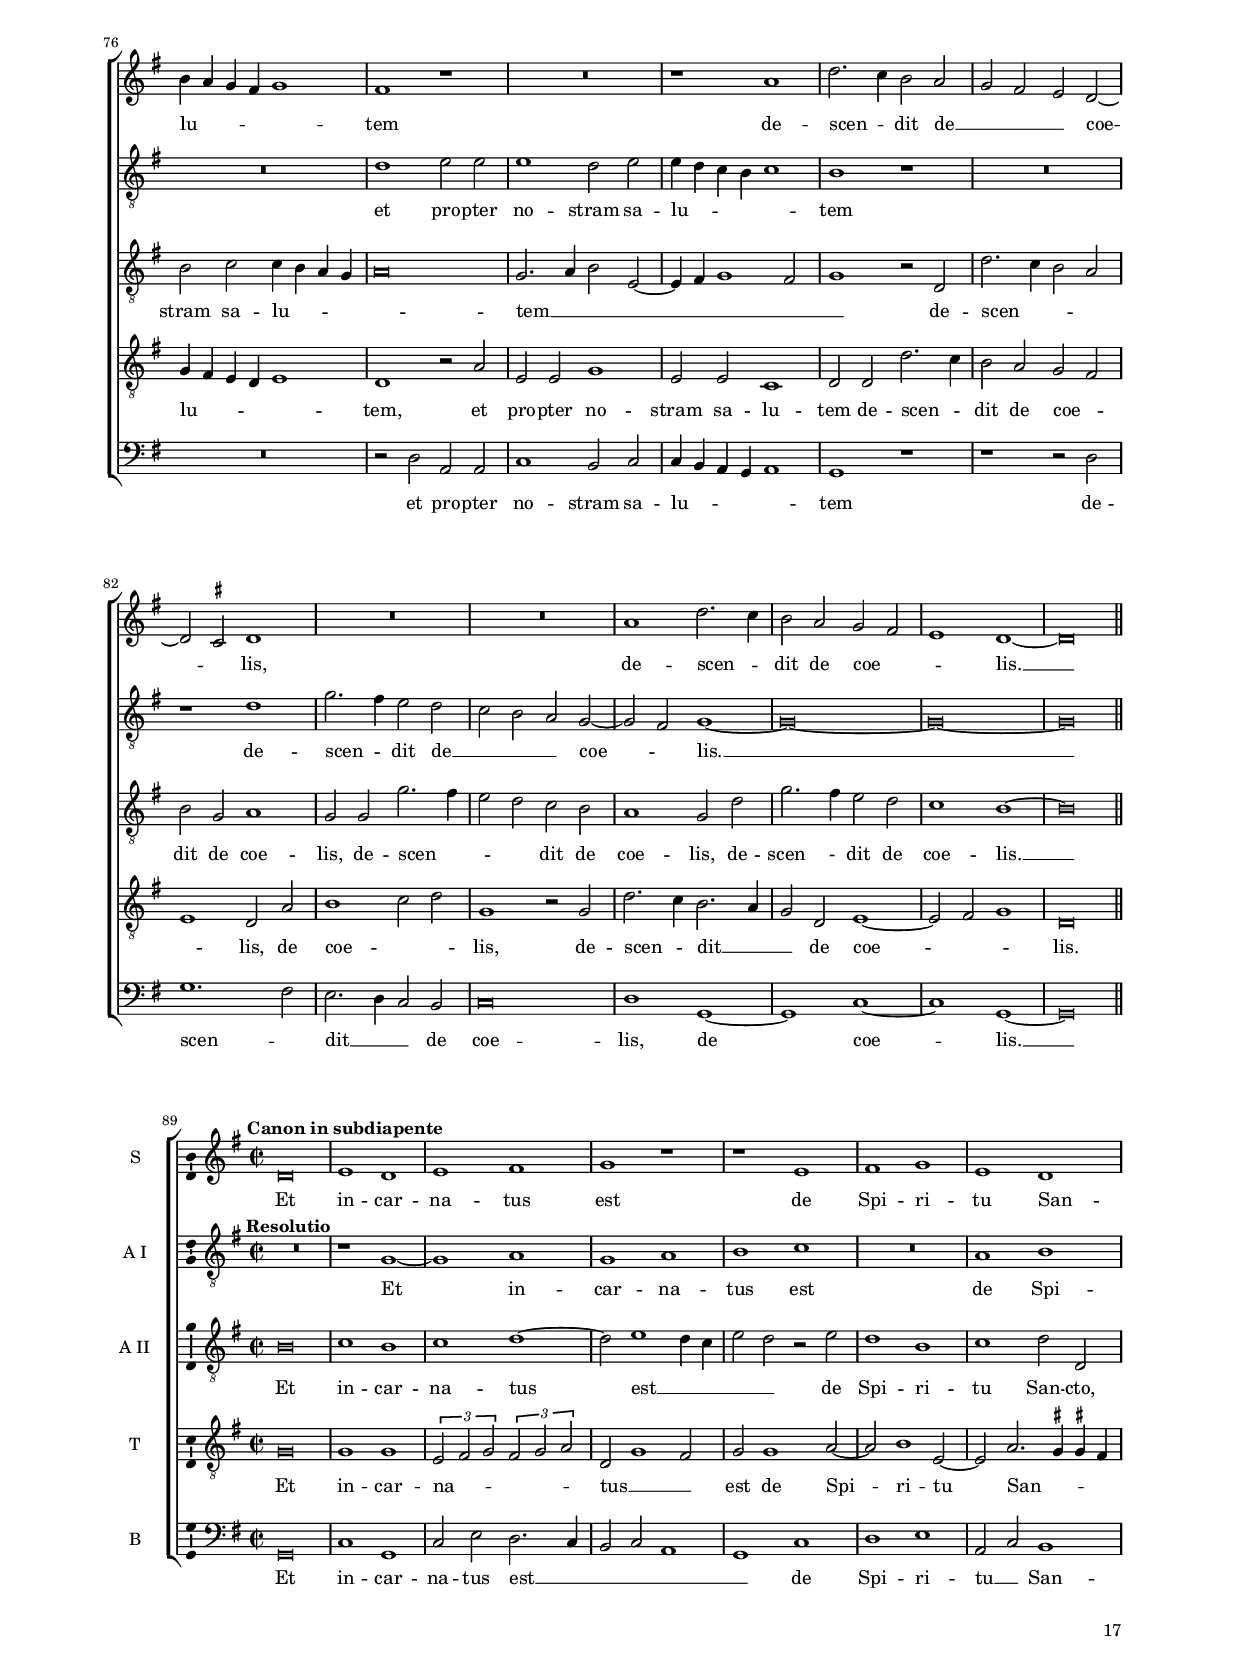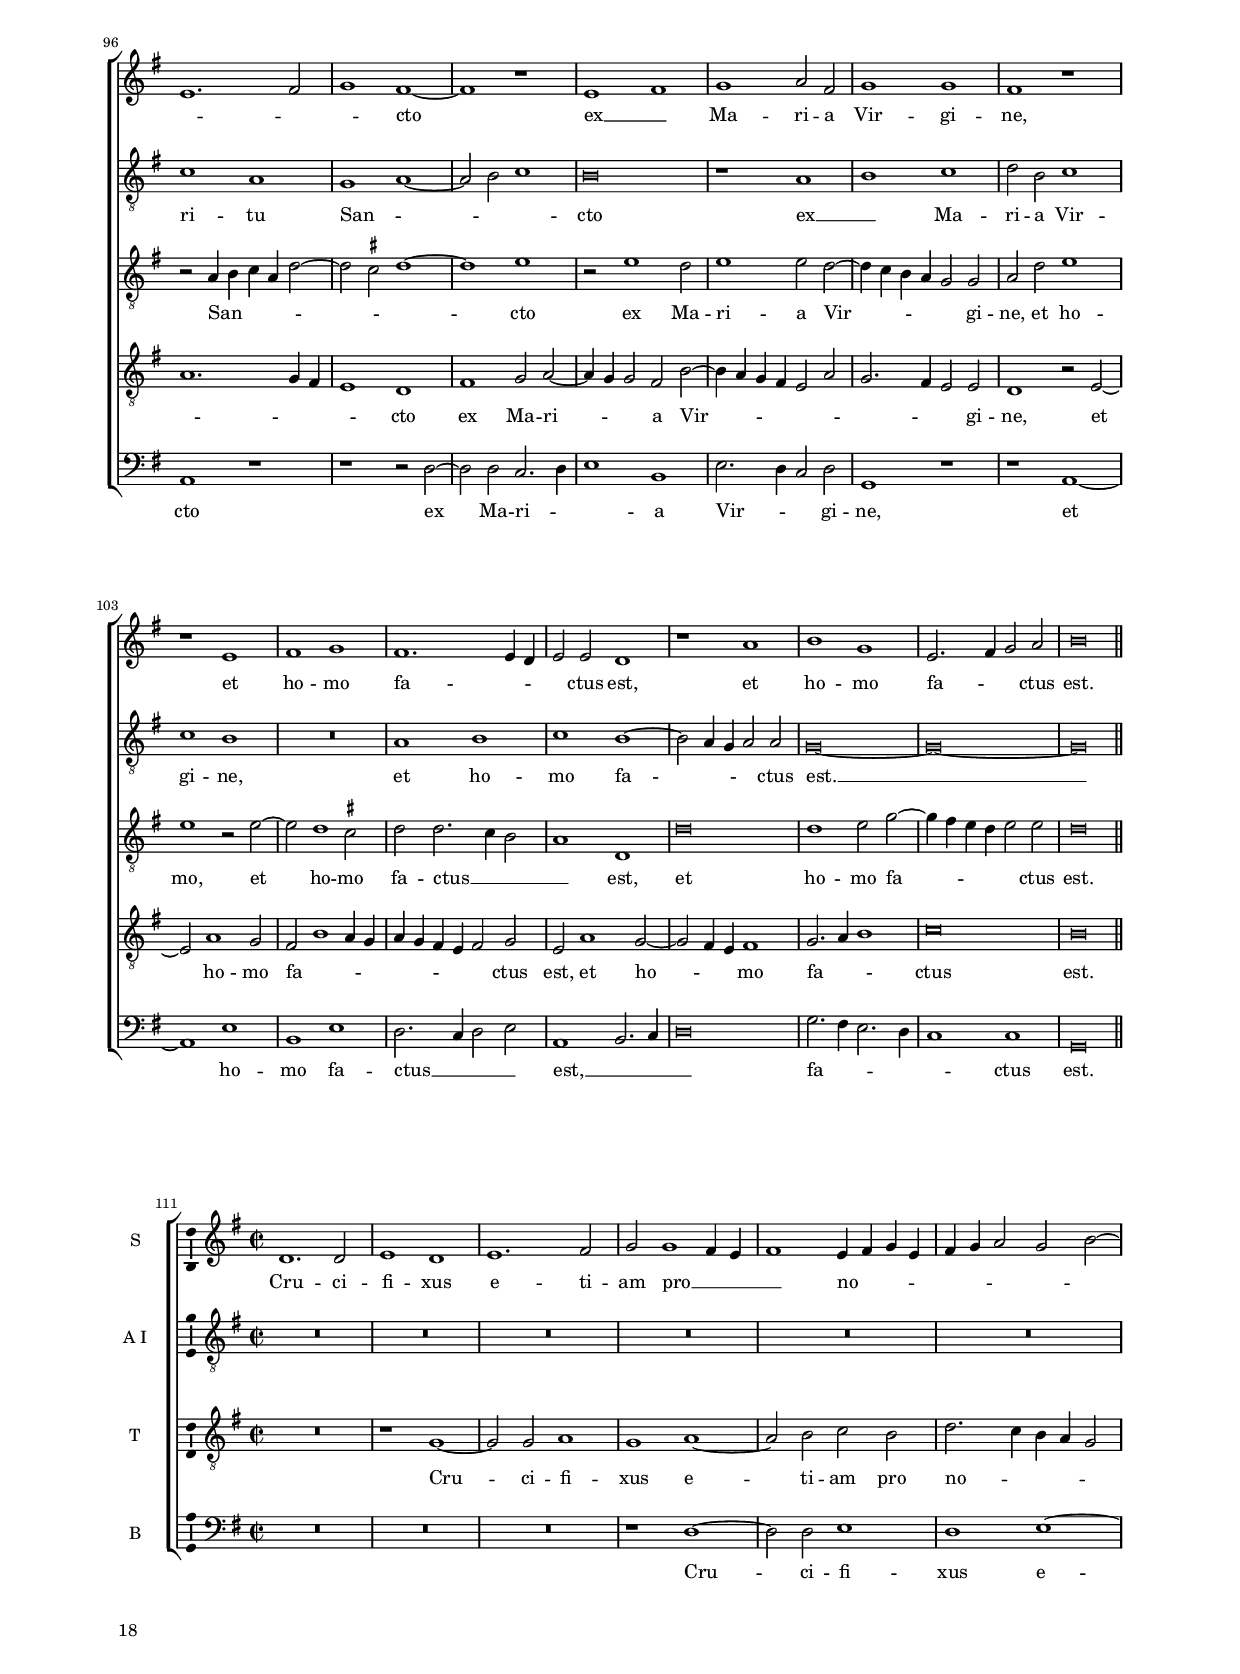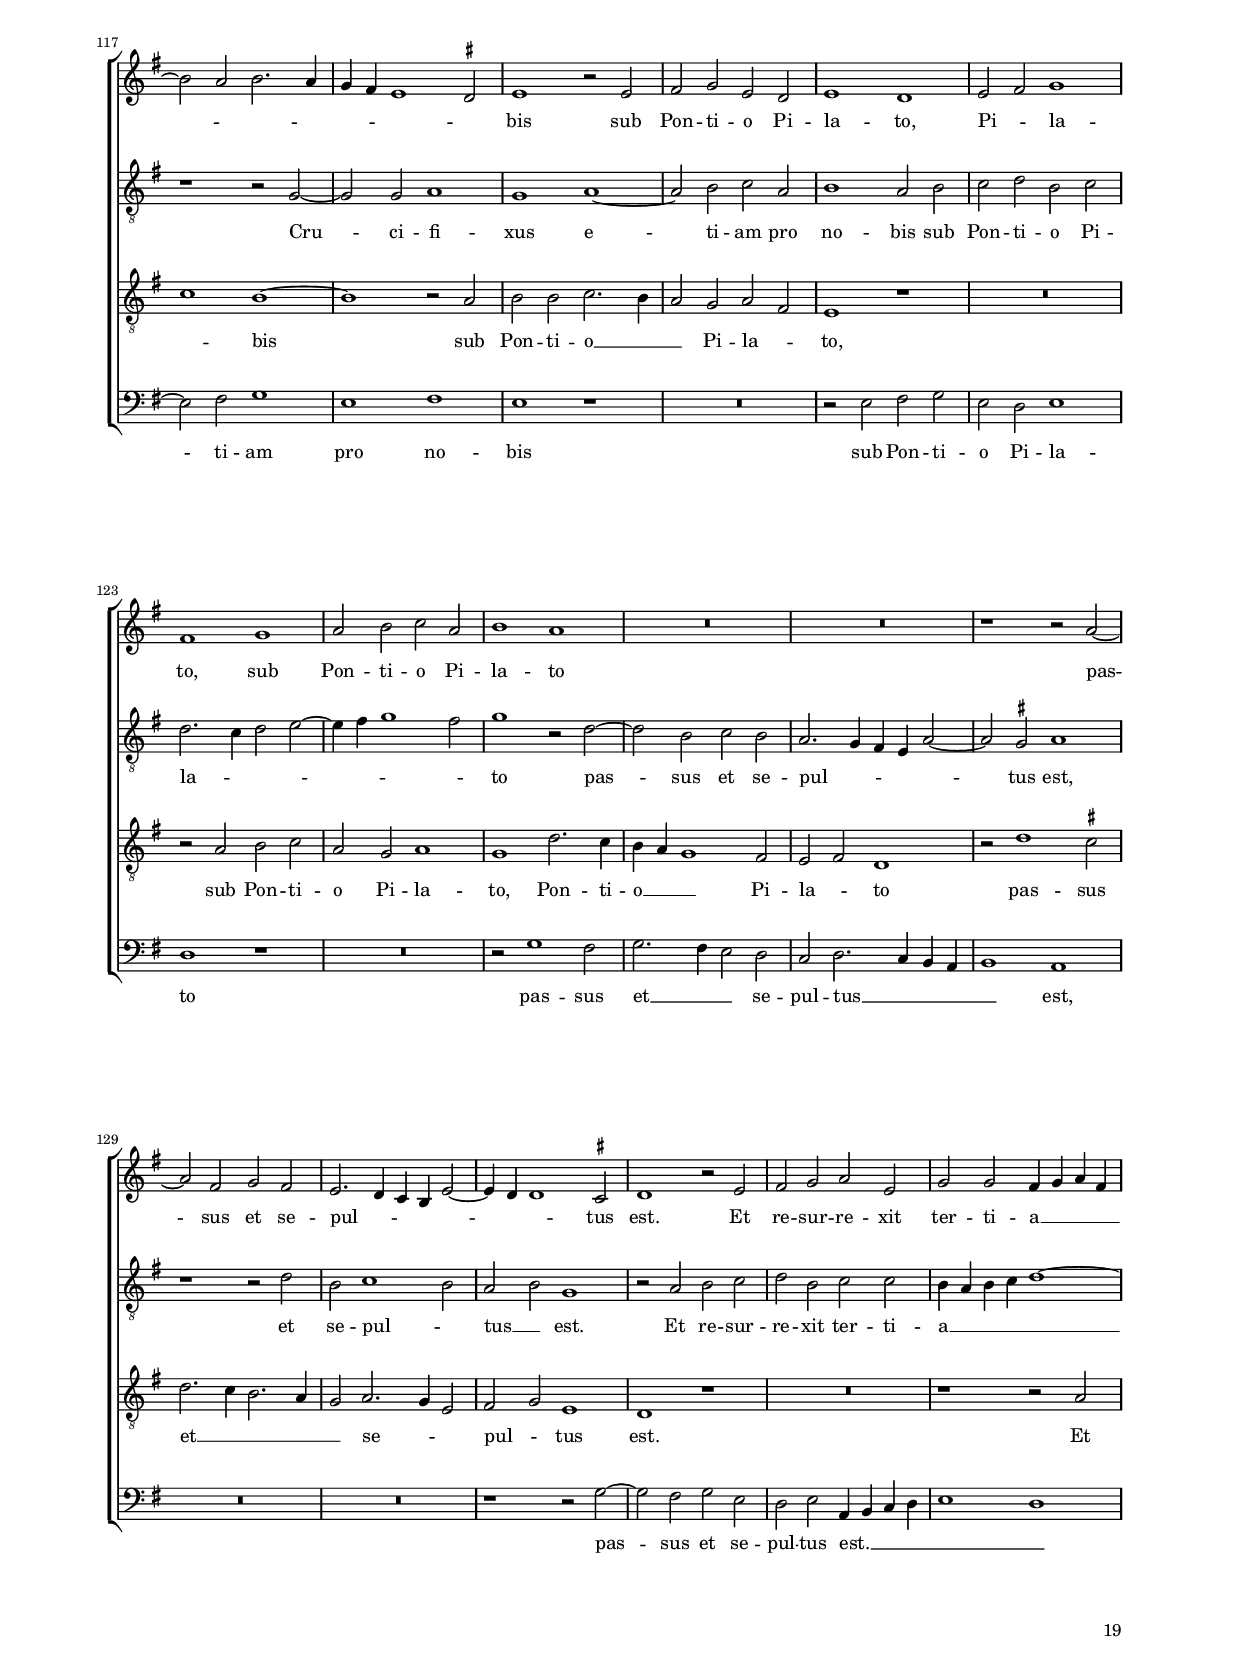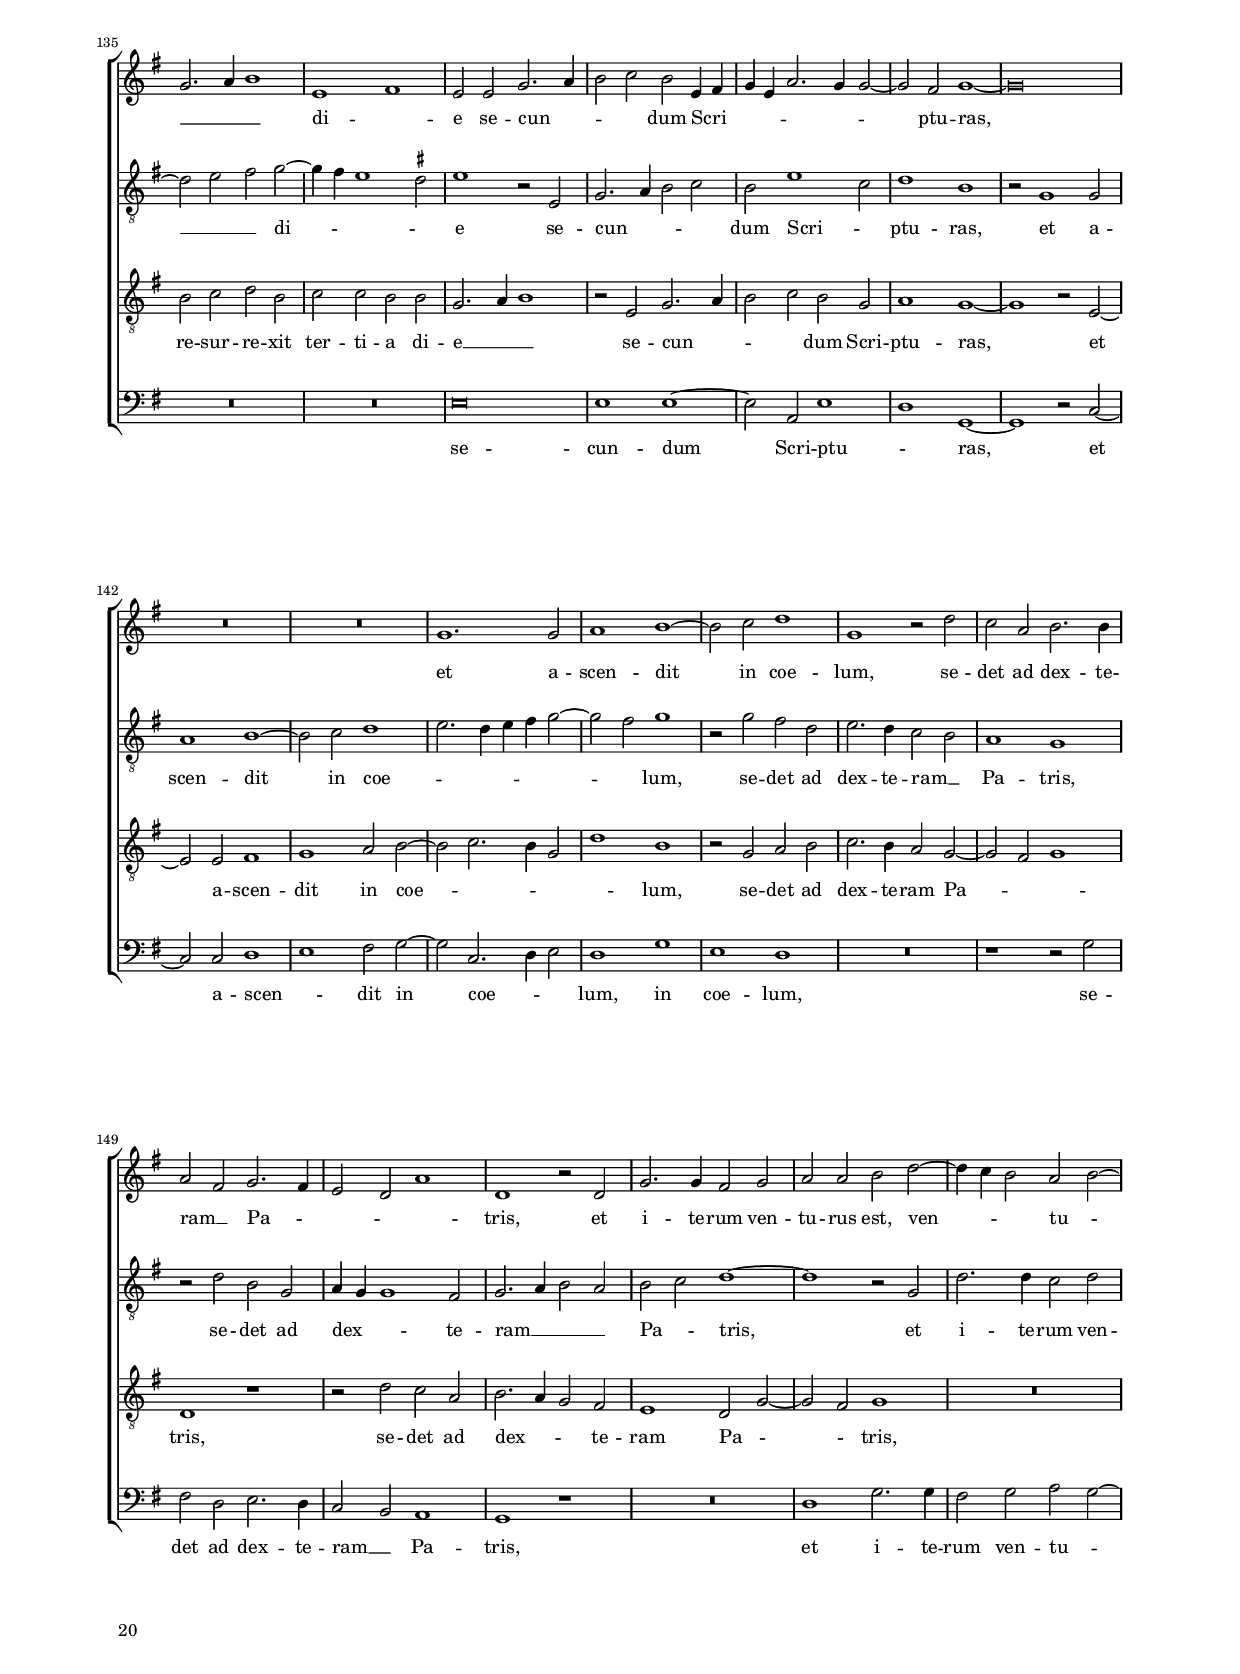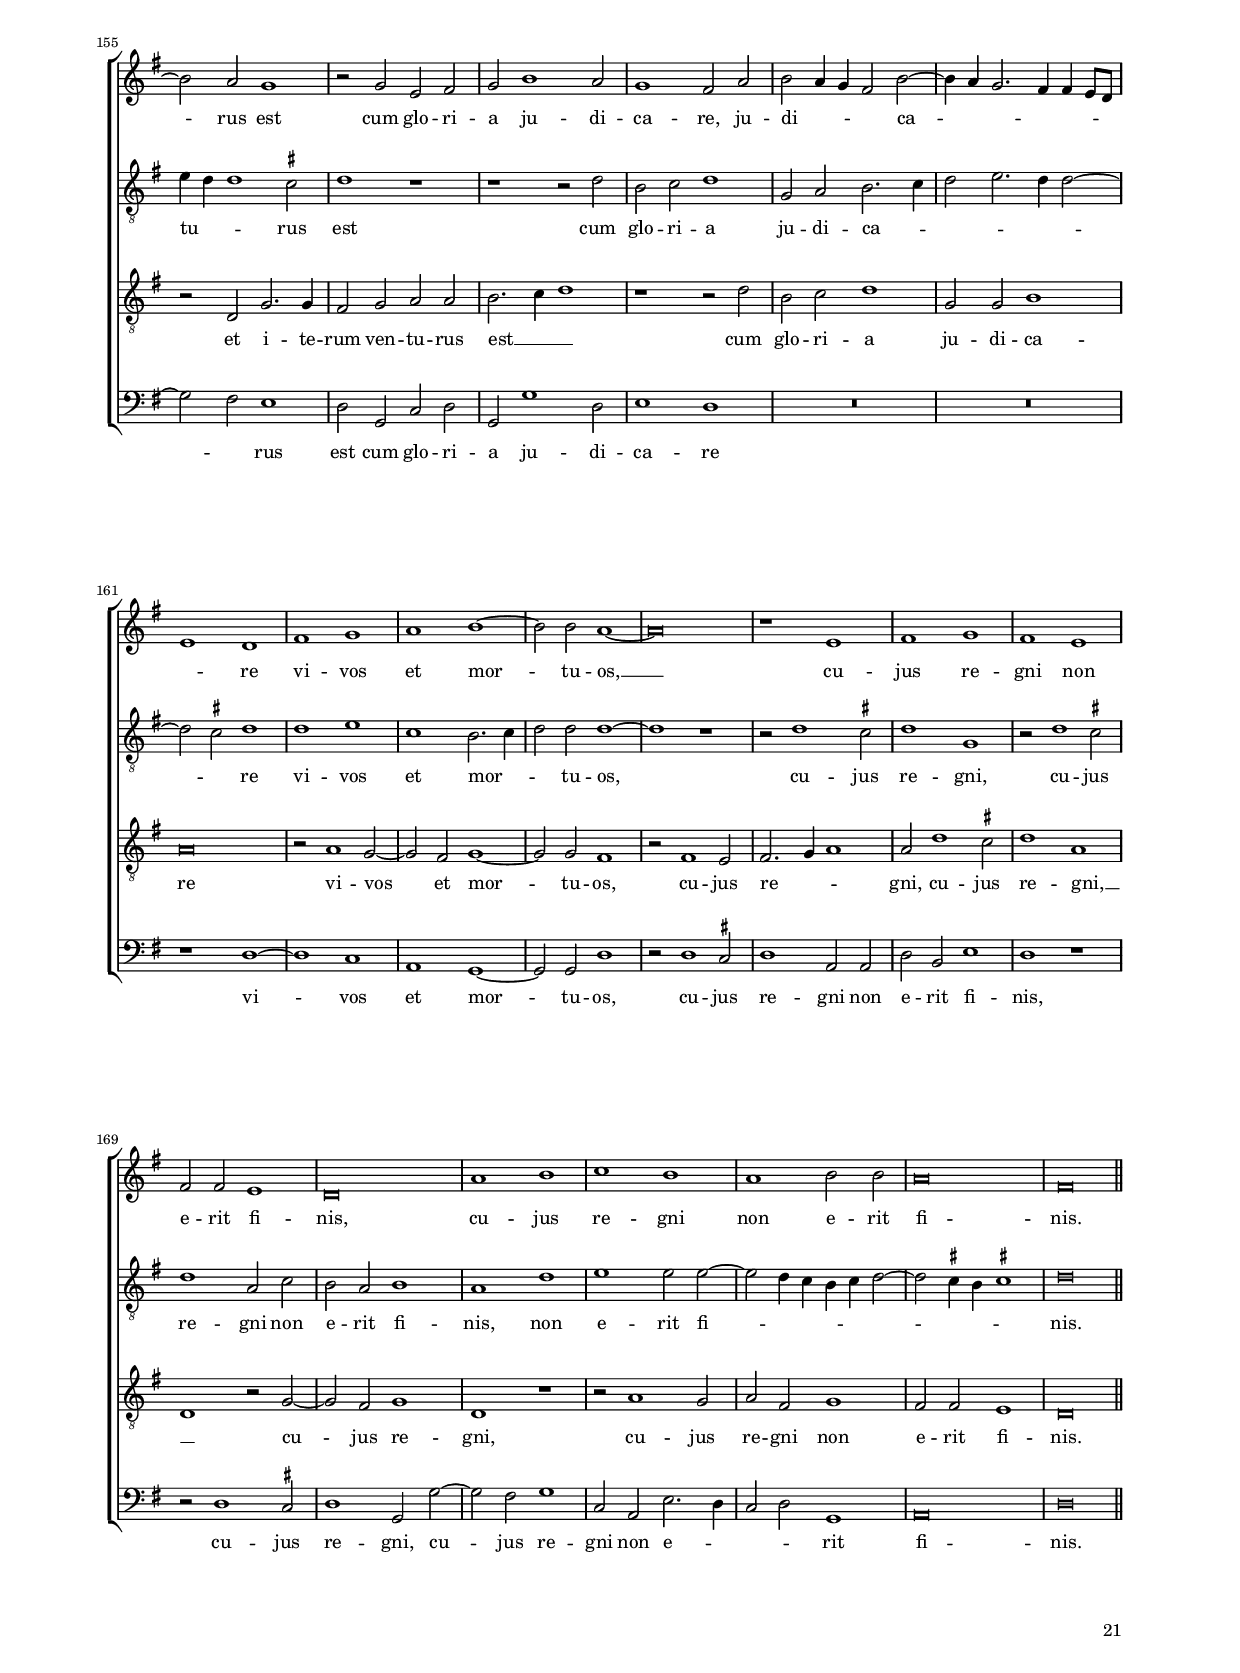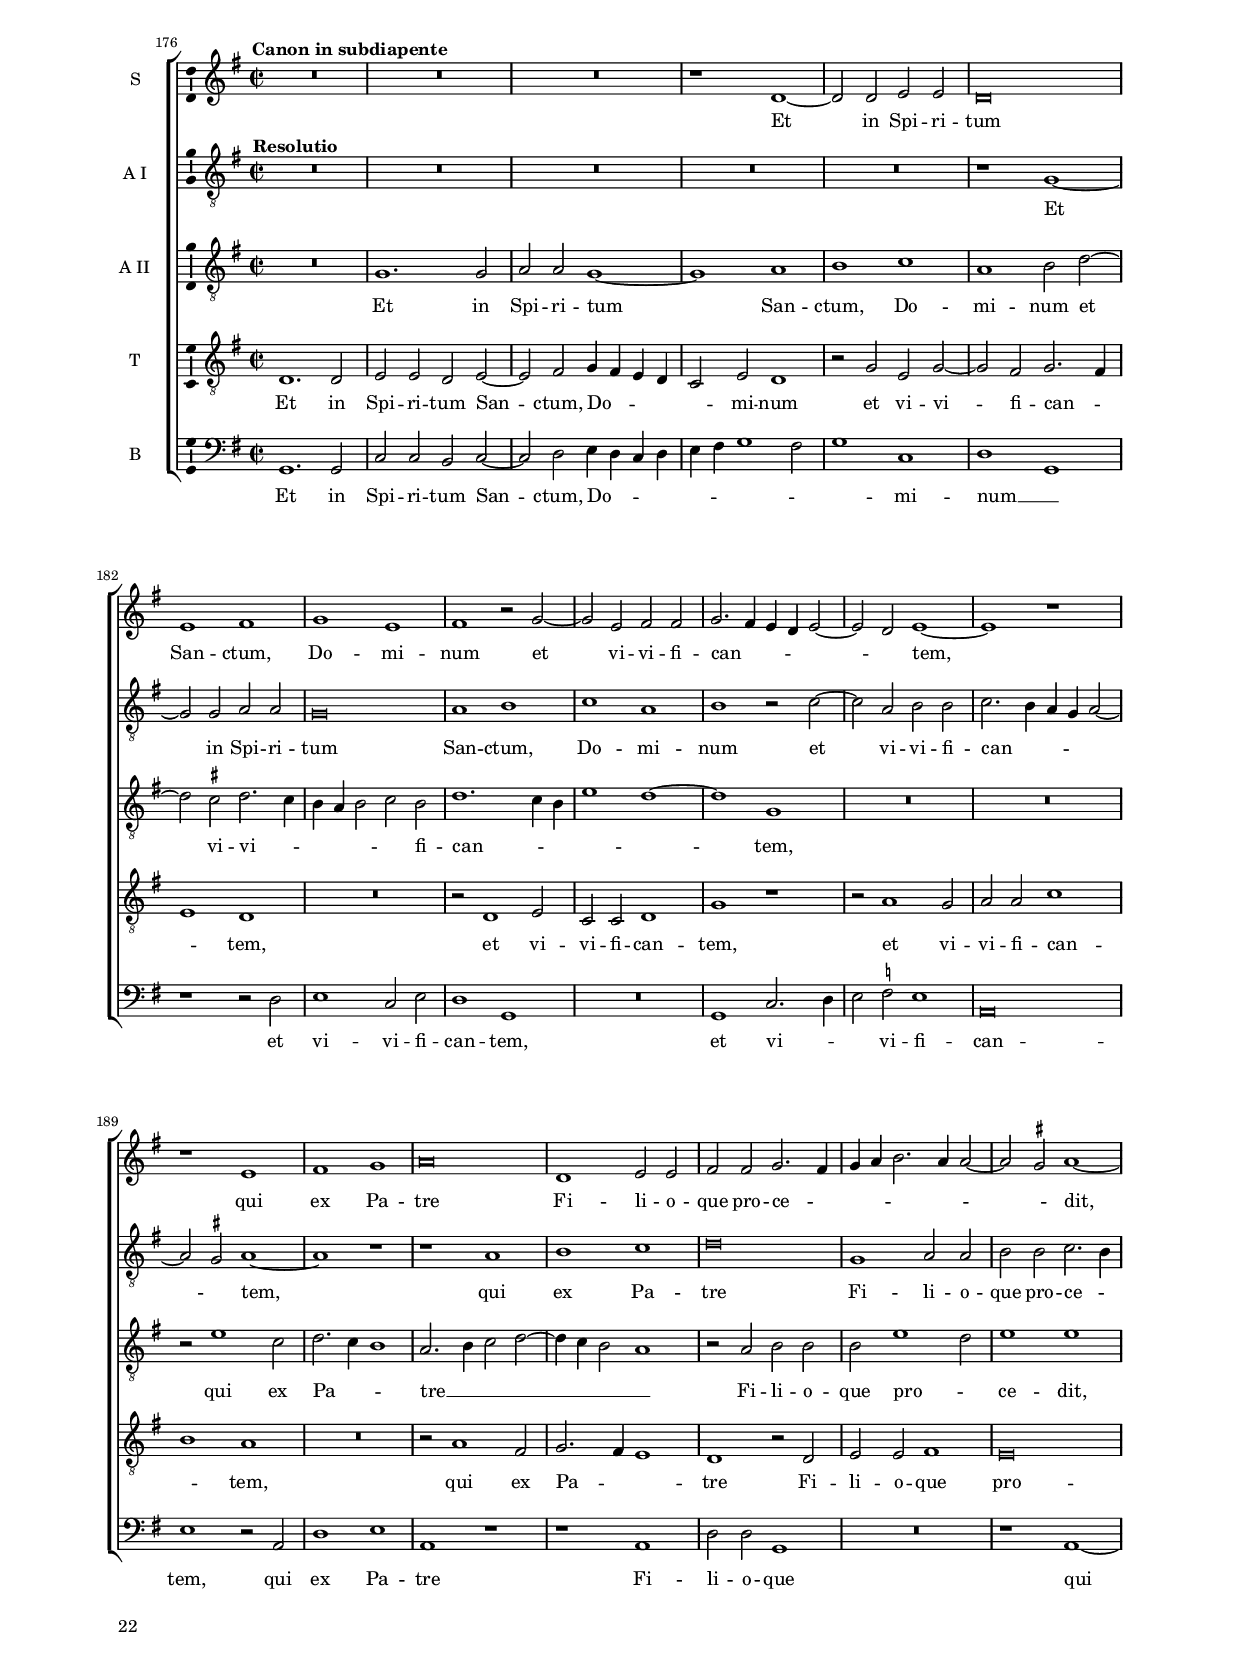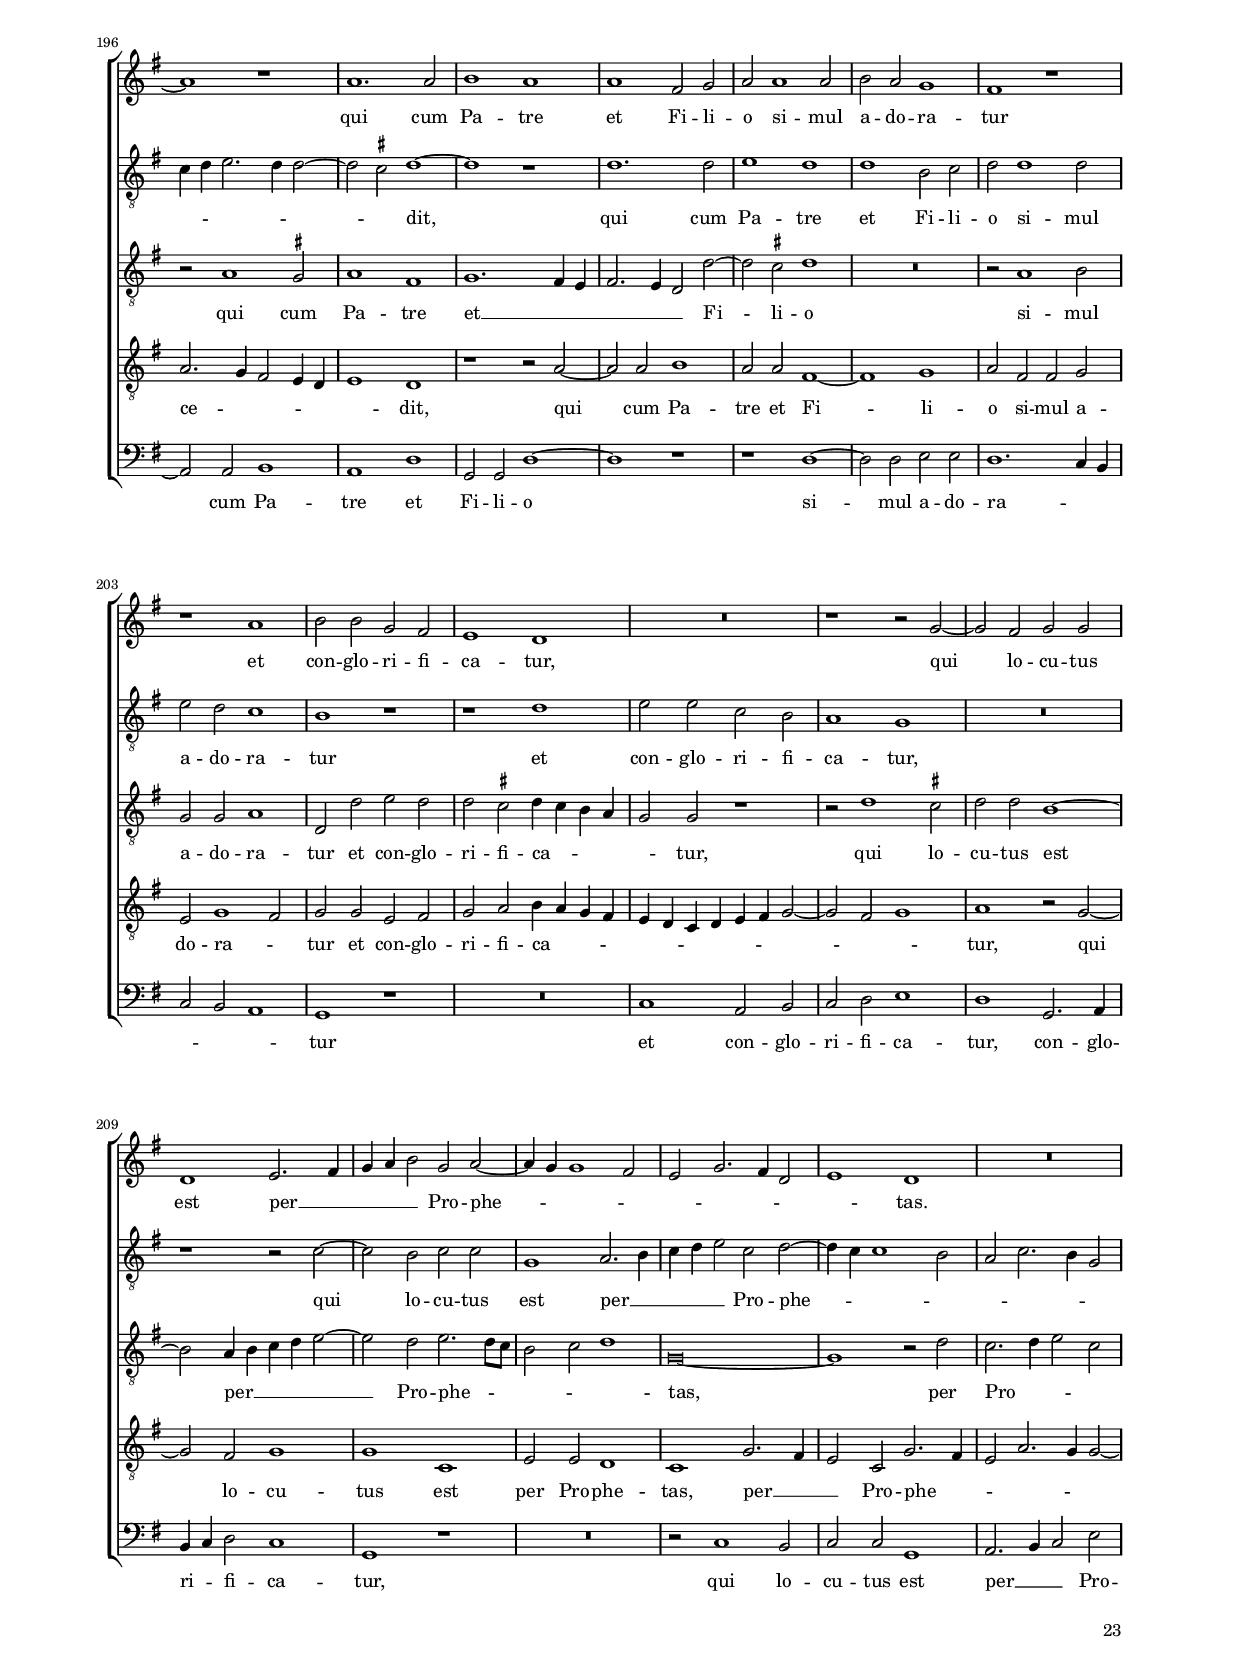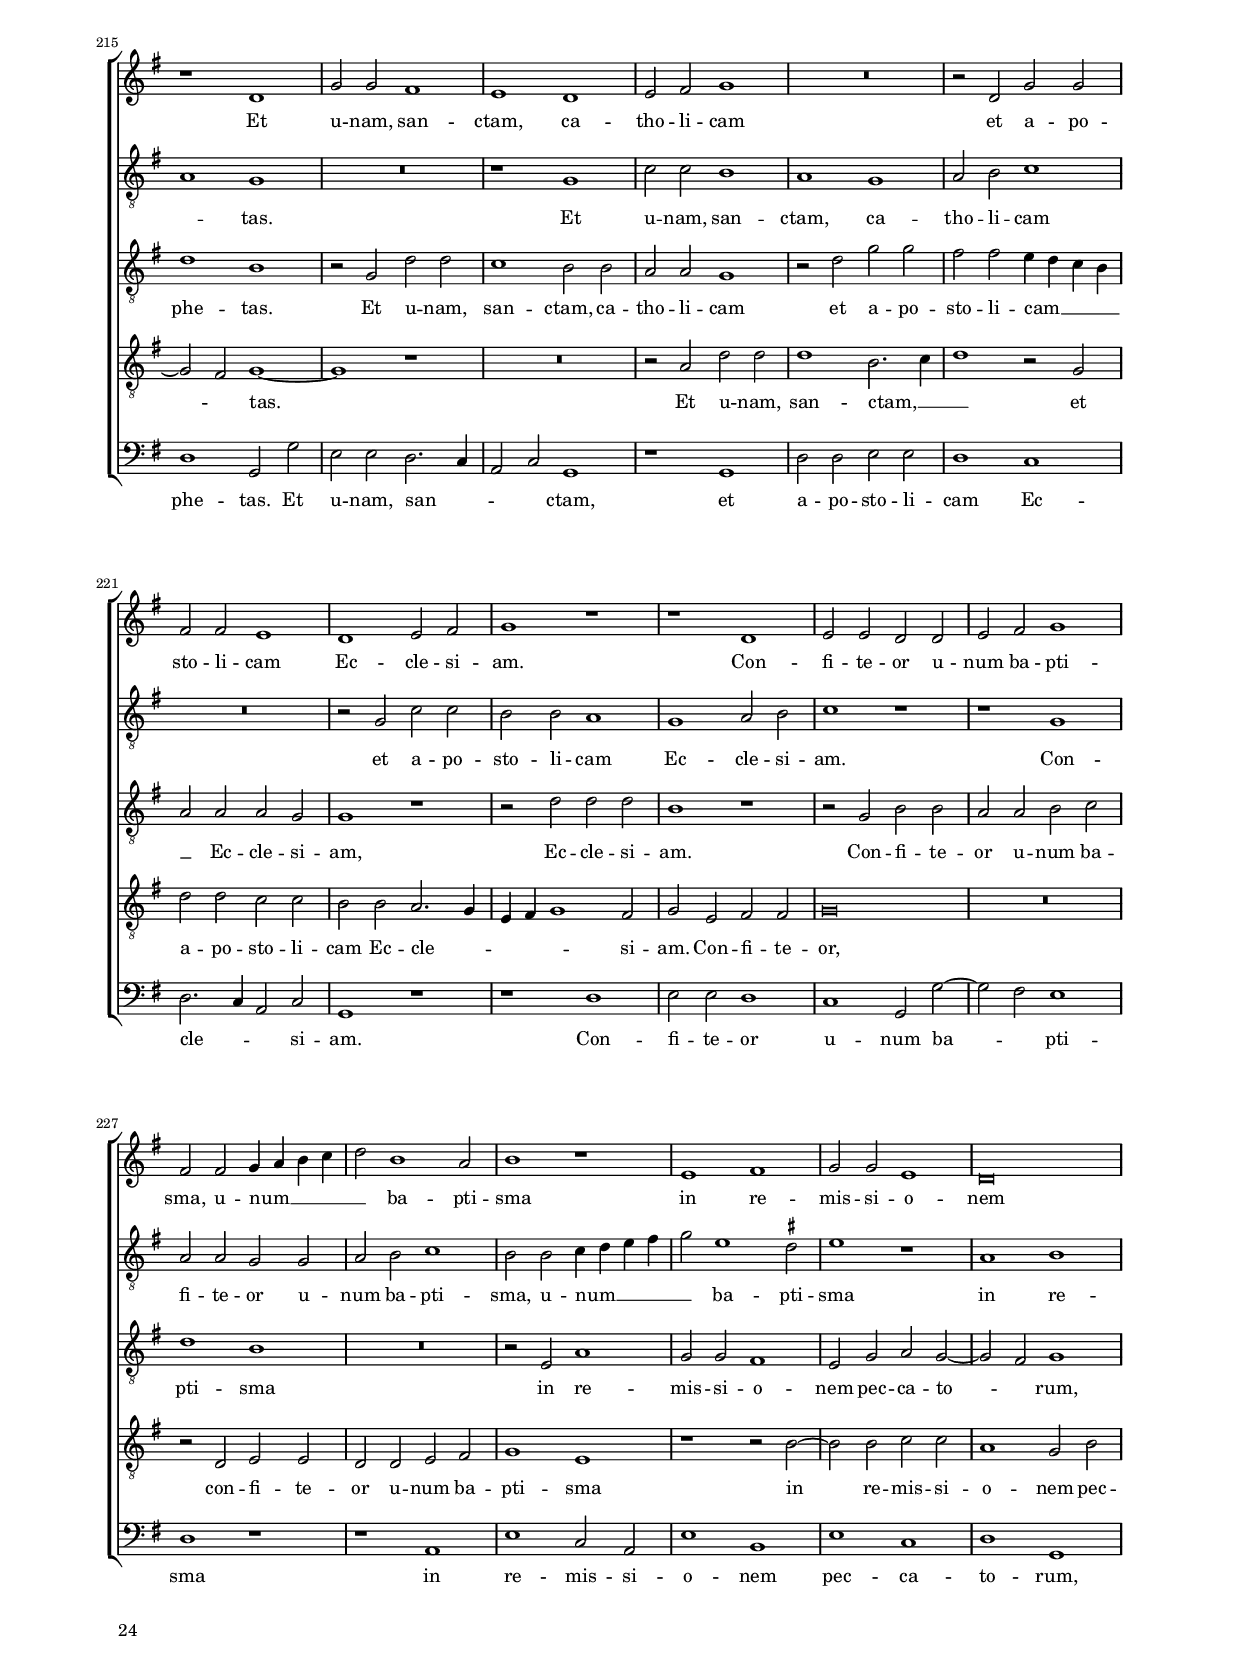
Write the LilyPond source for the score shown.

\version "2.22.2"
\language deutsch
#(set-global-staff-size 15)
% #(set-default-paper-size "letter")
#(ly:set-option 'point-and-click #f)

\header
{
  title="Kyrie"
  composer="Giovanni Pierluigi da Palestrina"
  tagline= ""
}

htitle =\markup { \column { \fontsize #4 \bold "Missa Ad coenam Agni providi" \transparent "xx" \transparent "xx" } }


\paper
	{
	top-margin = 1.6 \cm
	bottom-margin = 0.9 \cm
	left-margin = 2 \cm
	right-margin = 2 \cm
	ragged-bottom = ##f
	ragged-last-bottom = ##t
	print-page-number = ##f
	system-system-spacing = #'((basic-distance . 20) (minimum-distance . 14) (padding . 6) (strechability . 450))
    system-markup-spacing = #'((basic-distance . 20) (minimum-distance . 14) (padding . 6) (strechability . 450))
    score-system-spacing = #'((basic-distance . 17) (minimum-distance . 14))
    oddHeaderMarkup=\markup  \fill-line { \on-the-fly #first-page \htitle }
    oddFooterMarkup=\markup   \fill-line { "" \fromproperty #'page:page-number-string }
    evenFooterMarkup=\markup  \fill-line { \fromproperty #'page:page-number-string "" }
    last-bottom-spacing = #'((basic-distance . 12) (minimum-distance . 7) (padding . 4))
%	systems-per-page = 3
	min-systems-per-page = 3
	scoreTitleMarkup = \markup { \fill-line  { \null \fontsize #3 \bold \fromproperty #'header:piece \fromproperty #'header:opus } }
%	markup-system-spacing #'basic-distance = #12
%	print-all-headers = ##t
	print-first-page-number = ##f
%	first-page-number = 1
	}

    #(define ((double-time-signature glyph a b) grob)
   (grob-interpret-markup grob
          (markup #:override '(baseline-skip . 2.5) #:number
                  (#:line ((markup (#:fontsize 4 #:musicglyph glyph))
                           (#:fontsize -1 #:column (a b)))))))
    
    PhiThree = {
    \once \override Staff.TimeSignature.stencil = #ly:text-interface::print
    \once \override Staff.TimeSignature.text =
    \markup \number { \musicglyph "timesig.mensural34" \vcenter "3" }
    \time 6/2
    }
    
    
global = {
	\key c \major
	\time 2/2 \set Score.measureLength = #(ly:make-moment 2/1)
    \set Score.tempoHideNote = ##t
    \tempo 2 = 90
    \skip 1*2*27 \bar "||"
	}

	ficta = { \once \set suggestAccidentals = ##t }
	
	forget = #(define-music-function (music) (ly:music?) #{
		\accidentalStyle forget
		$music
		\accidentalStyle default
		#})
        % \mark \markup { \fontsize #-3 \note  {1} #1 = \fontsize #-3 \note {1.} #1 }



incipitcantus = \markup { \score {
	{
	\set Staff.instrumentName = \markup { \fontsize #1 "Cantus" }
	\key c \major
	\clef violin
	s4 \bar ""
	}
	\layout  {
	raggedright = ##t
	indent = 1.8 \cm
	line-width = 2.6 \cm
	\context { \Staff \remove Time_signature_engraver }
	\override Staff.Clef.Y-extent = #'(0 . 0)
	}} \hspace #1 }
	
      
incipitaltus = \markup { \score {
	{
	\set Staff.instrumentName = \markup { \fontsize #1 "Altus I" }
	\key c \major
	\clef mezzosoprano
	s4 \bar ""
	}
	\layout  {
	raggedright = ##t
	indent = 1.8 \cm
	line-width = 2.6 \cm
	\context { \Staff \remove Time_signature_engraver }
	\override Staff.Clef.Y-extent = #'(0 . 0)
	}} \hspace #1 }
      
      
incipitquintus = \markup { \score {
	{
	\set Staff.instrumentName = \markup { \fontsize #1 "Altus II" }
	\key c \major
	\clef mezzosoprano
	s4 \bar ""
	}
	\layout  {
	raggedright = ##t
	indent = 1.8 \cm
	line-width = 2.6 \cm
	\context { \Staff \remove Time_signature_engraver }
	\override Staff.Clef.Y-extent = #'(0 . 0)
	}} \hspace #1 }


incipittenor = \markup { \score {
	{
	\set Staff.instrumentName = \markup { \fontsize #1 "Tenor" }
	\key c \major
	\clef alto
	s4 \bar ""
	}
	\layout  {
	raggedright = ##t
	indent = 1.8 \cm
	line-width = 2.6 \cm
	\context { \Staff \remove Time_signature_engraver }
	\override Staff.Clef.Y-extent = #'(0 . 0)
	}} \hspace #1 }
      
      
incipitbassus = \markup { \score {
	{
	\set Staff.instrumentName = \markup { \fontsize #1 "Bassus" }
	\key c \major
	\clef varbaritone
	s4 \bar ""
	}
	\layout  {
	raggedright = ##t
	indent = 1.8 \cm
	line-width = 2.6 \cm
	\context { \Staff \remove Time_signature_engraver }
	\override Staff.Clef.Y-extent = #'(0 . 0)
	}} \hspace #1 }


cantus =  \relative c''
	{
    R\breve^\markup { \hspace #10 \bold "Canon in subdiapente" }
	R\breve
	r1 g
	a1 g
%5
	a2 h c a |
	h2 g1 \ficta fis2
	g1 r
	r1 d'
	e1 d
%10
	e2 f g e |
	f4 e d c h a h2
	a2 g1 \ficta fis2
	g1 r
	R\breve
%15
	r1 g |
	a1 g~
	g1 a
	h1 c2. h4
	a2 g1 \ficta fis2
%20
	g1 r |
	r1 d'
	e2. d4 c2 h
	a1 g2 d4 e
	f4 e f g a h c2~
%25
	c2 h g a~ |
	a4 g g1 \ficta fis2
	g\breve |
	}

    
altus =  \relative c'
	{
	c1 d
	c1 d2 e
	f2 d e4 d c h
	a2 c d e~
%5
	e4 f g1 \ficta fis2 |
	g1 r
	R\breve
	c,1 d
	c1 d
%10
	g,2 a h g |
	d'1 r
	r1 c
	d1 c
	d2 e f d
%15
	e1 r |
	d1 e2. d4
	c2 h a1
	g1 r
	R\breve
%20
	r2 g' a2. g4 |
	f2 e d1
	c2 e f g
	d1 g,2 h
	c2. h4 a2 g~
%25
	g4 a h c d1 |
	h2 d2. c4 a2
	h\breve |
	}


quintus =  \relative c'
	{
    R\breve^\markup { \hspace #-4 \bold "Resolutio" }
	R\breve
	R\breve
	R\breve
%5
	r1 c |
	d1 c
	d2 e f d
	e2 c1 h2
	c1 r
%10
	r1 g' |
	a1 g
	a2 h c a
	h4 a g f e d e2
	d2 c1 h2
%15
	c1 r |
	R\breve
	r1 c
	d1 c~
	c1 d
%20
	e1 f2. e4 |
	d2 c1 h2
	c1 r
	r1 g'
	a2. g4 f2 e
%25
	d\breve~ |
	d\breve~
	d\breve |
	}

	
tenor  =  \relative c'
	{
	r1 g
	a1 g
	a2 h c1~
	c2 a h c~
%5
	c2 h a1 |
	g1 r2 c~
	c2 h c g'~
	g2 \ficta fis g2. \forget f4
	e4 d c1 h4 a
%10
	h2 a g1 |
	r2 d' e2. d4
	c2 h a1
	g1 r
	r2 g a f
%15
	g2 c4 d e f g2~ |
	g2 \ficta fis g c,
	e2 d e f
	g2. f4 e d c2~
	c2 g a1
%20
	c\breve |
	R\breve
	g'1 a2 g~
	g2 \ficta fis g1
	r1 c,
%25
	d2. c4 h2 a |
	h1 a
	g\breve |
	}


bassus  =  \relative c
	{
	R\breve
	R\breve
	R\breve
	R\breve
%5
	R\breve |
	g'1 a
	g1 a2 h
	c2 a g1
	c,1 g'~
%10
	g2 f e1 |
	d1 r
	R\breve
	r2 g a2. g4
	f2 e d1
%15
	c1. e2 |
	d1 r
	R\breve
	g1 a2. g4
	f2 e d1
%20
	c1 f~ |
	f1 g
	c,1 r
	d1 e2 g
	f1. c2
%25
	g'1. \ficta fis2 |
	g1 d
	g\breve |
	}

lyricscantus = \lyricmode {
	Ky -- ri -- e e -- _ _ _ _ lei -- _ son,
    Ky -- ri -- e e -- _ _ _ _ _ _ _ _ _ _ _ lei -- _ son,
    Ky -- ri -- e __ e -- _ _ _ _ lei -- _ son,
    Ky -- ri -- _ _ _ _ e e -- _ _ _ _ _ _ _ _ _ _ _ _ lei -- _ son.
	}


lyricsaltus = \lyricmode {
	Ky -- ri -- e e -- _ _ _ lei -- _ _ _ _ _ _ _ _ _ _ son,
    Ky -- ri -- e e -- lei -- _ _ _ son,
    Ky -- ri -- e e -- _ lei -- _ son,
    Ky -- ri -- _ e e -- lei -- son,
    Ky -- ri -- _ e e -- lei -- son,
    Ky -- ri -- _ e e -- _ _ _ _ _ _ _ _ _ _ lei -- _ _ son.
	}


lyricsquintus = \lyricmode {
	Ky -- ri -- e e -- _ _ _ _ lei -- _ son,
    Ky -- ri -- e e -- _ _ _ _ _ _ _ _ _ _ _ lei -- _ son,
    Ky -- ri -- e __ e -- _ _ _ _ lei -- _ son,
    Ky -- ri -- e~e -- lei -- _ son. __
	}


lyricstenor = \lyricmode {
	Ky -- ri -- e e -- _ _ _ _ lei -- _ _ son,
    Ky -- ri -- e e -- _ _ _ _ _ _ _ _ lei -- _ son,
    Ky -- ri -- _ e e -- lei -- son,
    Ky -- ri -- e e -- lei -- _ _ _ _ _ son,
    Ky -- ri -- _ e e -- lei -- _ _ _ _ _ _ son,
    Ky -- ri -- e~e -- lei -- son,
    Ky -- ri -- _ e e -- lei -- _ son.
	}


lyricsbassus = \lyricmode {
	Ky -- ri -- e e -- _ _ _ _ _ lei -- _ _ son,
    Ky -- ri -- _ e e -- lei -- _ _ son,
    Ky -- ri -- _ e e -- lei -- _ _ _ son,
    Ky -- ri -- e e -- _ lei -- _ _ _ son.
	}


\score
	{  
	\transpose c g, { 
	\new ChoirStaff \with { \override StaffGrouper.staff-staff-spacing.basic-distance = #12 }
	<<

	\new Staff << \global
	\new Voice="v1" {
		\set Staff.instrumentName=\incipitcantus
		\set Staff.midiInstrument = "reed organ"
		\clef violin
		\cantus }
	\new Lyrics \lyricsto "v1" {\lyricscantus }
	>>


	\new Staff << \global
	\new Voice="v2" {
		\set Staff.instrumentName=\incipitaltus
		\set Staff.midiInstrument = "reed organ"
		\clef "G_8"
		\altus}
	\new Lyrics \lyricsto "v2" {\lyricsaltus }
	>>    
    

	\new Staff << \global
	\new Voice="v5" {
		\set Staff.instrumentName=\incipitquintus
		\set Staff.midiInstrument = "reed organ"
        \clef "G_8"
		\quintus}
	\new Lyrics \lyricsto "v5" {\lyricsquintus }
	>>


	\new Staff << \global
	\new Voice="v3" {
		\set Staff.instrumentName=\incipittenor
		\set Staff.midiInstrument = "reed organ"
		\clef "G_8"
		\tenor }
	\new Lyrics \lyricsto "v3" {\lyricstenor }
	>>


	\new Staff << \global
	\new Voice="v4" {
		\set Staff.instrumentName=\incipitbassus
		\set Staff.midiInstrument = "reed organ"
		\clef bass 
		\bassus }
	\new Lyrics \lyricsto "v4" {\lyricsbassus}
	>>

	>>
	} % transpose
	

	\layout
	{
    indent = 2.8 \cm
	\context { \Lyrics \override VerticalAxisGroup.nonstaff-relatedstaff-spacing.padding = #1.4 }
%	\context { \Lyrics \override LyricText.font-size = #1 }
	\context { \Staff \override TimeSignature.break-visibility = #end-of-line-invisible }
	\context { \Staff \consists "Ambitus_engraver" }
	\context { \Score \override BarNumber.padding = #2 }
	\context { \Voice \override NoteHead.style = #'baroque }
	}
	
\midi
	{
	}
	
}


%%%%%%%%%%%%%%%%%%%%  CHRISTE ELEISON


global = {
	\key c \major
	\time 2/2 \set Score.measureLength = #(ly:make-moment 2/1)
    \set Score.tempoHideNote = ##t
    \tempo 2 = 90
	\set Score.barNumberVisibility = #all-bar-numbers-visible \bar ""
    \set Score.currentBarNumber = #28
    \skip 1*2*26 \bar "||"
	}

    
cantus  =  \relative c''
	{
	g1 a
	g1 a
	h1 c
	a1 h
%5
	a1 h |
	c1 a
	g1 a
	c1 h
	c1 d
%10
	c1 h |
	a1 h
	c1 d
	h1 c
	c1 h
%15
	a1 h |
	c1 h
	a1 h
	a1 g
	r1 a
%20
	h1 c |
	h1 a
	h1 a
	g\breve~
	g\breve~
%25
	g\breve~ |
	g\breve |
	}
	    
altus =  \relative c'
    { 
	r2 g'1 f2
	e2. d4 c2 d
	g,1 r
	r1 r2 g'~
%5
	g2 f e d |
	c1 d
	r1 r2 d
	e2 c4 d e f g2
	f2 e d g~
%10
	g2 \ficta fis g1 |
	d1 g,
	a2 c1 h2
	d2 e2. c4 f2
	e2. f4 g1
%15
	d1 g, |
	r1 r2 g'
	e2 f g4 f e d
	c2 d g, g'
	a2 g1 \ficta fis2
%20
	g1 r |
	r2 g e f
	g4 f e d c2 d
	g,2 c1 d2
	e1 c2 d
%25
	e1 c |
	d\breve |
	}

quintus =  \relative c'
	{
	R\breve
	R\breve
	r1 r2 g'~
	g2 f e d
%5
	c2 d g,1 |
	r1 r2 d'
	e2 g1 \ficta fis2
	g\breve
	r1 r2 d
%10
	e2 c4 d e f g2~ |
	g2 \ficta fis g2. \forget f4
	e4 d e2 d1
	g,1 r
	R\breve
%15
	r1 r2 g' |
	e2 f g4 f e d
	c2 d g,1
	r2 d' h c
	a2 d1 c2
%20
	d2 g, a1 |
	g1 r
	r2 g' e f
	g4 f e d c2 h
	c2. d4 e2 d
%25
	c2 e1 d4 c |
	h\breve |
	}

tenor  =  \relative c'
	{
	R\breve
	r2 g'1 f2
	e2 d c1
	d1 g,
%5
	R\breve |
	r2 g'1 f2
	e1 d
	c1 r2 g
	a2 c1 h2
%10
	a1 g |
	r2 d'1 e2
	c1 g
	r2 g a f4 g
	a4 h c d e f g2~
%15
	g2 \ficta fis g1 |
	R\breve
	r1 r2 g
	e2 f g4 f e d
	c2 h a1
%20
	g2 g' e f |
	g4 f e d c2 d
	g,1 r2 d'
	h2 c e d~
	d4 c c1 h2
%25
	c1. h4 a |
	g\breve |
	}


lyricscantus = \lyricmode {
    Chri -- _ _ _ _ _ ste e -- _ _ _ _ lei -- _ _ son,
    Chri -- _ _ _ ste e -- _ _ _ _ lei -- _ son,
    Chri -- _ _ _ _ _ ste e -- lei -- _ _ _ _ _ son. __
	}
    
lyricsaltus = \lyricmode {
    Chri -- _ _ _ _ _ ste,
    Chri -- _ _ _ _ ste,
    e -- _ lei -- _ _ _ _ _ _ _ _ _ _ _ son,
    e -- lei -- _ _ _ _ _ _ _ _ _ son,
    e -- lei -- _ _ _ _ _ _ _ son,
    e -- lei -- _ _ son,
    e -- lei -- _ _ _ _ _ _ _ son,
    e -- _ lei -- _ _ _ _ son.
	}

lyricsquintus = \lyricmode {
    Chri -- _ _ _ _ _ ste,
    e -- lei -- _ _ son,
    e -- lei -- _ _ _ _ _ _ _ _ _ _ _ _ son,
    e -- lei -- _ _ _ _ _ _ _ son,
    e -- lei -- _ _ _ _ _ _ _ son,
    e -- lei -- _ _ _ _ _ _ _ _ _ _ _ _ _ _ _ son.
	}

lyricstenor = \lyricmode {
    Chri -- _ _ _ _ _ ste,
    Chri -- _ _ _ ste,
    e -- lei -- _ _ _ son,
    e -- lei -- _ son,
    e -- lei -- _ _ _ _ _ _ _ _ _ _ son,
    e -- lei -- _ _ _ _ _ _ _ _ son,
    e -- lei -- _ _ _ _ _ _ _ son,
    e -- lei -- _ _ _ _ _ _ _ _ _ son.
	}


\score
{  
	\transpose c g, {
	\new ChoirStaff \with { \override StaffGrouper.staff-staff-spacing.basic-distance = #12 }
	<<

	\new Staff << \global
	\new Voice="v1" {
	  \set Staff.instrumentName= "S"
		\set Staff.midiInstrument = "reed organ"
		\clef violin 
		\cantus}
	\new Lyrics \lyricsto "v1" {\lyricscantus }
	>>
	  
	\new Staff << \global
	\new Voice="v2" {
	  \set Staff.instrumentName= "A I"
		\set Staff.midiInstrument = "reed organ"
		\clef "G_8"
		\altus}
	\new Lyrics \lyricsto "v2" {\lyricsaltus }
	>>
    

	\new Staff << \global
	\new Voice="v5" {
	  \set Staff.instrumentName= "A II"
		\set Staff.midiInstrument = "reed organ"
        \clef "G_8"
		\quintus}
	\new Lyrics \lyricsto "v5" {\lyricsquintus }
	>>


	\new Staff <<\global
	\new Voice="v3" {
	  \set Staff.instrumentName= "T"
		\set Staff.midiInstrument = "reed organ"
		\clef "G_8"
		\tenor }
	\new Lyrics \lyricsto "v3" {\lyricstenor }
	>>
	>>
	} % transpose

	\layout
	{
	indent = 1 \cm
	\context { \Lyrics \override VerticalAxisGroup.nonstaff-relatedstaff-spacing.padding = #1.4 }
%	\context { \Lyrics \override LyricText.font-size = #1 }
	\context { \Staff \override TimeSignature.break-visibility = #end-of-line-invisible }
    \context { \Staff \consists "Ambitus_engraver" }
	\context { \Score \override BarNumber.padding = #2 }
	\context { \Voice \override NoteHead.style = #'baroque }
	}

\midi
	{
	}

}


%%%%%%%%%%%%%%%%%%%%  KYRIE II


global = {
	\key c \major
	\time 2/2 \set Score.measureLength = #(ly:make-moment 2/1)
    \set Score.tempoHideNote = ##t
    \tempo 2 = 90
	\set Score.barNumberVisibility = #all-bar-numbers-visible \bar ""
    \set Score.currentBarNumber = #54
    \skip 1*2*26 \bar "|."
	}

cantus  =  \relative c''
	{
	a\breve~^\markup { \hspace #-4 \bold "Canon in subdiapente" }
	a1 h
	c1 h
	a1 h
%5
	a1 g |
	R\breve
	d'1 g~
	g2 f e c
	d2. c4 h2 a~
%10
	a4 g g2. \ficta fis8 e \ficta fis!2 |
	g1 r
	R\breve
	r1 d'
	e1 f
%15
	e1 d |
	e1 d
	R\breve
	a1 h
	c1 h
%20
	a1 h |
	a1 g
	d'1 e2 c~
	c2 h c1
	d2. c4 h2 a~
%25
	a4 g g1 \ficta fis2 |
	g\breve |
	}
	
altus =  \relative c'
    { 
	e1 f~
	f2 e d e
	c4 d e f g2 g,
	d'2. c4 h2 g
%5
	a1 h2 c |
	a2 a'1 g2
	g1. e2
	a\breve
	d,2 g1 f2
%10
	d2 e1 d4 c |
	d2. e4 f e d c
	h4 a h1 a2
	g1 r2 d'
	g2 a1 f2
%15
	a2 g g1 |
	r2 c, d1
	e2 f1 e2
	f2. e4 d c d2
	c1 r2 g
%20
	d'2. c4 h2 g |
	a1 h2 c~
	c2 h c4 d e f
	g\breve
	r2 g, d'2. c4
%25
	h2 g a d |
	h\breve |
	}


quintus =  \relative c'
	{
	R\breve^\markup { \hspace #-5 \bold "Resolutio" }
	R\breve
	R\breve
	d\breve~
%5
	d1 e |
	f1 e
	d1 e
	d1 c
	R\breve
%10
	g'1 c~ |
	c2 h a f
	g2. f4 e2 d~
	d4 c c2. h8 a h2
	c1 r
%15
	R\breve |
	r1 g'
	a1 \ficta b
	a1 g
	a1 g
%20
	R\breve |
	d1 e
	f1 e
	d1 e
	d\breve~
%25
	d\breve~ |
	d\breve |
	}


tenor  =  \relative c'
	{
	a1 d~
	d2 c h g
	a4 h c d e f g2~
	g2 \ficta fis g1
%5
	r1 g, |
	d'2 a c1
	g1 r
	r2 a2. h4 c a
	h2 g d'2. c4
%10
	h2 c a1 |
	g1 d'~
	d1 r2 d
	g1. f2
	e2 c d1
%15
	a2 c1 h2 |
	a2 c g1
	r1 r2 g
	c2 d g, h
	a4 h c d e f g2~
%20
	g2 \ficta fis g1 |
	R\breve
	R\breve
	g,1 c~
	c2 h g a
%25
	h1 a |
	g\breve |
	}


bassus  =  \relative c
	{
	R\breve
	R\breve
	R\breve
	d1 g~
%5
	g2 f e c |
	d4 e f g a h c2~
	c2 h c c,
	d1 a'
	g1 r
%10
	R\breve |
	r1 d
	g1. f2
	e2 c d1
	c1 r
%15
	r1 g' |
	c1. b2
	a2 f g1
	f1 r
	R\breve
%20
	d1 g~ |
	g2 f e c
	d1 c
	r1 c
	g'1. \ficta fis2
%25
	g1 d |
	g\breve |
	}

    
lyricscantus = \lyricmode {
    Ky -- ri -- _ _ _ _ _ e,
    Ky -- _ ri -- e e -- lei -- _ _ _ _ _ _ _ _ son,
    Ky -- ri -- _ _ _ _ e,
    Ky -- ri -- _ _ _ _ _ e,
    Ky -- _ ri -- _ e e -- _ _ _ _ lei -- _ son.
	}

    
lyricsaltus = \lyricmode {
    Ky -- _ ri -- e e -- lei -- _ _ _ _ _ _ _ _ son,
    Ky -- _ ri -- e e -- _ lei -- _ son,
    Ky -- _ ri -- e e -- _ _ lei -- _ _ _ _ _ _ _ _ _ son,
    Ky -- ri -- e e -- lei -- _ son,
    Ky -- ri -- e e -- _ lei -- _ _ _ _ son,
    Ky -- ri -- _ e e -- lei -- _ _ _ son, __ _ _ _ _
    Ky -- ri -- _ e e -- lei -- _ son.
	}


lyricsquintus = \lyricmode {
    Ky -- ri -- _ _ _ _ _ e,
    Ky -- _ ri -- e e -- lei -- _ _ _ _ _ _ _ _ son,
    Ky -- ri -- _ _ _ _ e,
    Ky -- ri -- e e -- lei -- _ son. __
	}


lyricstenor = \lyricmode {
    Ky -- _ ri -- e e -- lei -- _ _ _ _ _ _ _ son,
    Ky -- ri -- e~e -- lei -- son,
    Ky -- _ _ _ _ ri -- e __ _ _ e -- lei -- _ son, __
    Ky -- _ ri -- e e -- lei -- _ _ _ _ _ son,
    Ky -- ri -- _ e e -- lei -- _ _ _ _ _ _ _ son,
    Ky -- _ ri -- e e -- lei -- _ son.
	}


lyricsbassus = \lyricmode {
    Ky -- _ ri -- e e -- lei -- _ _ _ _ _ _ _ _ _ _ _ son,
    Ky -- _ ri -- e e -- lei -- son,
    Ky -- _ ri -- e e -- lei -- son,
    Ky -- _ ri -- e e -- lei -- son,
    Ky -- _ ri -- e~e -- lei -- son.
	}


\score
{  
	\transpose c g, {
	\new ChoirStaff \with { \override StaffGrouper.staff-staff-spacing.basic-distance = #12 }
	<<

	\new Staff << \global
	\new Voice="v1" {
	  \set Staff.instrumentName= "S"
		\set Staff.midiInstrument = "reed organ"
		\clef violin 
		\cantus}
	\new Lyrics \lyricsto "v1" {\lyricscantus }
	>>
	  
	\new Staff << \global
	\new Voice="v2" {
	  \set Staff.instrumentName= "A I"
		\set Staff.midiInstrument = "reed organ"
		\clef "G_8"
		\altus}
	\new Lyrics \lyricsto "v2" {\lyricsaltus }
	>>
    

	\new Staff << \global
	\new Voice="v5" {
	  \set Staff.instrumentName= "A II"
		\set Staff.midiInstrument = "reed organ"
        \clef "G_8"
		\quintus}
	\new Lyrics \lyricsto "v5" {\lyricsquintus }
	>>


	\new Staff <<\global
	\new Voice="v3" {
	  \set Staff.instrumentName= "T"
		\set Staff.midiInstrument = "reed organ"
		\clef "G_8"
		\tenor }
	\new Lyrics \lyricsto "v3" {\lyricstenor }
	>>


	\new Staff <<\global
	\new Voice="v4" {
	  \set Staff.instrumentName= "B"
		\set Staff.midiInstrument = "reed organ"
		\clef bass
		\bassus }
	\new Lyrics \lyricsto "v4" {\lyricsbassus}
	>>
	
	>>
	} % transpose

	\layout
	{
	indent = 1 \cm
	\context { \Lyrics \override VerticalAxisGroup.nonstaff-relatedstaff-spacing.padding = #1.4 }
%	\context { \Lyrics \override LyricText.font-size = #1 }
	\context { \Staff \override TimeSignature.break-visibility = #end-of-line-invisible }
    \context { \Staff \consists "Ambitus_engraver" }
	\context { \Score \override BarNumber.padding = #2 }
	\context { \Voice \override NoteHead.style = #'baroque }
	}

\midi
	{
	}

}


%%%%%%%%%%%%%%%%%%%%%%%%%%%%%   GLORIA



	
global = {
	\key c \major
	\time 2/2 \set Score.measureLength = #(ly:make-moment 2/1)
        \set Score.tempoHideNote = ##t
        \tempo 2 = 90
        \skip 1*2*76 \bar "||"
	}

	ficta = { \once \set suggestAccidentals = ##t }
	
	forget = #(define-music-function (music) (ly:music?) #{
		\accidentalStyle forget
		$music
		\accidentalStyle default
		#})
       

cantus =  \relative c''
	{
	R\breve^\markup { \hspace #-4 \bold "Resolutio" }
	R\breve
	R\breve
	r1 g~
%5
	g2 g a g |
	a2 h c a
	h1 r
	R\breve
	r2 d1 c2
%10
	h2 a1 g2~ |
	g2 \ficta fis g1
	a1 h2 h
	a1 r
	R\breve
%15
	r1 r2 d~ |
	d2 \ficta cis d d
	h1 a
	h2 a4 g h2 a
	r2 d1 \ficta cis2
%20
	d2 d a1 |
	r2 d d \ficta cis
	d1 h
	a1 r2 h
	c2 a h1
%25
	c2 e2. d4 d2~ |
	d2 \ficta cis d1
	R\breve
	R\breve
	r2 e2. e4 e2
%30
	c2 c d2 e~ |
	e4 d d1 \ficta cis2
	d1 r
	R\breve
	a1 h
%35
	c1 a2 d~ |
	d2 h c1~
	c1 d
	h1 r
	R\breve
%40
	R\breve |
	r2 a2. a4 a2
	h1 c2 d~
	d2 h c1~
	c1 h
%45
	R\breve |
	a1 h
	c1 a
	g1 a2 c
	h2. c4 d1
%50
	c2 h1 a2 |
	h1 r
	R\breve
	r2 a h c
	d1 h2 c~
%55
	c2 h a a |
	g1 r
	r2 a h g4 a
	h4 c d1 \ficta cis2
	d1 r
%60
	R\breve |
	a1 h2 h
	c1 h
	a1 h
	a\breve
%65
	g1 r |
	R\breve
	R\breve
	r2 d' e e
	f2. e4 d2 e~
%70
	e4 d d1 \ficta cis2 |
	d1 r
	R\breve
	a1 h2 h
	c2. h4 a2 h~
%75
	h4 a g1 \ficta fis2 |
	g\breve |
	}


altus =  \relative c'
	{
	r1^\markup { \hspace #-2 \bold "Canon in diapente" } c~
	c2 c d c
	d2 e f d
	e1 r
%5
	R\breve |
	r2 g1 f2
	e2 d1 c2~
	c2 h c1
	d1 e2 e
%10
	d1 r |
	R\breve
	r1 r2 g~
	g2 \ficta fis g g
	e1 d
%15
	e2 d4 c e2 d |
	r2 g1 \ficta fis2
	g2 g d1
	r2 g g \ficta fis
	g1 e
%20
	d1 r2 e |
	f2 d e1
	f2 a2. g4 g2~
	g2 \ficta fis g1
	R\breve
%25
	R\breve |
	r2 a2. a4 a2
	f2 f g a~
	a4 g g1 \ficta fis2
	g1 r
%30
	R\breve |
	d1 e
	f1 d2 g~
	g2 e f1~
	f1 g
%35
	e1 r |
	R\breve
	R\breve
	r2 d2. d4 d2
	e1 f2 g~
%40
	g2 e f1~ |
	f1 e
	R\breve
	d1 e
	f1 d
%45
	c1 d2 f |
	e2. f4 g1
	f2 e1 d2
	e1 r
	R\breve
%50
	r2 d e f |
	g1 e2 f~
	f2 e d d
	c1 r
	r2 d e c4 d
%55
	e4 f g1 \ficta fis2 |
	g1 r
	R\breve
	d1 e2 e
	f1 e
%60
	d1 e |
	d\breve
	c1 r
	R\breve
	R\breve
%65
	r2 g' a a |
	h2. a4 g2 a~
	a4 g g1 \ficta fis2
	g1 r
	R\breve
%70
	d1 e2 e |
	f2. e4 d2 e~
	e4 d c1 h2
	c1 r2 d
	e2 e f4 e d c
%75
	d\breve |
	d\breve |	  
	}


quintus =  \relative c'
	{
	R\breve
	R\breve
	R\breve
	g1. g2
%5
	c2 h c2. d4 |
	e2 d e c
	g'1 r
	r2 g1 \ficta fis2
	g2 g a2. g4
%10
	f4 e f2 e c  |
	d\breve~
	d1 r2 g,
	a2 a g1
	r1 r2 g'~
%15
	g2 \ficta fis g g |
	e1 d
	g,1 r
	r1 r2 d'~
	d2 d a'2. g4
%20
	f4 e f1 e2 |
	d1 r2 a'
	a2 f g g
	d1 r
	r1 d
%25
	e2 c g' g |
	a1 f2. e4
	d1 r2 d~
	d4 d e2 d d
	e2. f4 g1
%30
	r2 g2. g4 g2 |
	f2 g a1~
	a1 g2. f4
	e1 d
	R\breve
%35
	r2 e f1 |
	g1 e2 a
	a2 g2. \ficta fis8 e \ficta fis!2
	g1 g
	R\breve
%40
	r2 c,2. c4 c2 |
	d2 d e2. f4
	g1 g
	r2 g1 g2
	a1 g2 g~
%45
	g2 f2. e4 d2~ |
	d2 \ficta cis d1
	R\breve
	r1 r2 c
	d2 e f g
%50
	e2 g1 f4 e |
	d2 d c1
	c1 g
	R\breve
	R\breve
%55
	r1 r2 d' |
	h2 c1 h2
	a1 g2 g'~
	g2 a a1
	a1 r2 a~
%60
	a2 g a2. g4 |
	f2 a2. g4 g2~
	g2 \ficta fis g1
	d1 d2. e4
	f2 e f1
%65
	d2 e r c |
	d2 d e2. d4
	c2 d2. c4 c2~
	c2 h c1~
	c1 r
%70
	r1 g' |
	a2 a h2. a4
	g2 a2. g4 g2~
	g2 \ficta fis g2 g~
	g2 c, d1
%75
	g,4 a h c d1 |
	h\breve |
	}

	
tenor  =  \relative c'
	{
	g1. g2
	a2 g a1
	h2 c1 h2
	c2. d4 e f e2~
%5
	e2 d e1 |
	R\breve
	r2 g1 f2
	e2 d1 c2~
	c2 h a1
%10
	r1 g |
	a2 a g1
	r2 d'1 d2
	d2. c4 h1
	c1 g
%15
	r1 r2 g' |
	g1 a2 a
	g1 r2 d
	d2 c d1
	g,1 a
%20
	r1 r2 a' |
	a2 g a a
	d,1 r
	r2 d1 e2
	c2 d2. g,4 g'2~
%25
	g4 f e d c2 d |
	e1 d
	r2 d2. d4 d2
	h2 c a1
	c1 c2. d4
%30
	e1 r |
	R\breve
	r2 a, h1
	c1 a
	d1. d2
%35
	c4 d e c d1 |
	h2 d c4 h a g
	f2 g a1
	h1 h2. h4
	h2 c1 d2
%40
	e2 a, a'2. g4 |
	f4 e d1 \ficta cis2
	d2 e1 d4 c
	h1 r
	r2 a h1
%45
	c4 h a g f2. g4 |
	a1 g
	r2 c1 a2
	c2 h c4 d e f
	g2. f8 e d1
%50
	R\breve |
	R\breve
	r1 r2 d
	e2 f g e
	f2 f g1
%55
	c,1 d |
	r1 g
	a1 d,2. c4
	d4 e f2 e1
	d1 a
%60
	r2 d1 \ficta cis2 |
	d1 g,
	a1 g
	r1 r2 d'~
	d2 \ficta cis d1
%65
	g,2 g'1 \ficta fis2 |
	g2. f4 e d c h
	a2 h c1
	d1 c2 g
	a2 a h1~
%70
	h2 a g1 |
	r2 d'1 h2
	c2. d4 e2 d
	c2 a d1
	c1. h4 a
%75
	h1 a |
	g\breve |
	}


bassus  =  \relative c
	{
	c1. c2
	f2 e f2. e4
	d2 c d d
	c\breve
%5
	r1 r2 c'~ |
	c2 h a a
	g1 a
	g2 g a a
	g1 r
%10
	d1 e2 e |
	d1 r2 g~
	g2 \ficta fis g g
	d1 e
	c2 c'1 h2
%15
	c2 a g1 |
	R\breve
	r2 g1 \ficta fis2
	g2 e d1
	R\breve
%20
	r2 d' d \ficta cis |
	d2 \ficta b a1
	R\breve
	r1 g
	a2 f g1
%25
	c,2 c'1 h2 |
	a1 r2 d,~
	d4 d d2 g f
	g2 c, d1
	c1 r2 c'~
%30
	c4 c c2 h c |
	d2 \ficta b a1
	d,1 g
	c,1 d
	d1 g
%35
	a2 a d,1 |
	g1 c,2 f~
	f2 e d1
	r1 g2. g4
	g2 a1 h2
%40
	c2 c f,2. e4 |
	d1 a'
	g1 r2 g~
	g2 g c1
	f,1 g
%45
	e2 f d1 |
	r1 g
	a1 f
	e2 e a a
	g1 r2 g
%50
	a2 h c d |
	g,2 g a f4 g
	a4 h c1 h2
	a1 g2 a
	d,1 r
%55
	r1 d |
	e2 c4 d e f g2~
	g2 \ficta fis g1~
	g2 d a'1
	d,2 d'1 c2
%60
	h1 a |
	d,1 r
	r1 r2 g~
	g2 \ficta fis g1
	a1 d,2 d'
%65
	h2 c a1 |
	g1 c~
	c2 h a1
	g1 c,
	f1 g~
%70
	g2 f e1 |
	d1 g
	e2 f g1
	a1 g
	r2 a f g~
%75
	g4 f g2 d1 |
	g\breve |
	}
    
    
lyricscantus = \lyricmode {
	Et in ter -- ra pax ho -- mi -- ni -- bus bo -- nae vo -- lun -- ta -- _ tis.
    Lau -- da -- mus te, be -- ne -- di -- ci -- mus te, __ _ _ _ _ _
    a -- do -- ra -- mus te, glo -- ri -- fi -- ca -- mus te,
    glo -- ri -- fi -- ca -- mus te. __ _ _ _ _
    Gra -- ti -- as a -- gi -- mus ti -- _ _ _ bi
    pro -- pter ma -- gnam glo -- ri -- am tu -- am.
    Do -- mi -- ne De -- us rex coe -- le -- stis,
    De -- us Pa -- ter om -- ni -- po -- tens, __ _ _ _ _ _ _
    Do -- mi -- ne Fi -- li u -- ni -- ge -- ni -- te
    Je -- su Chri -- _ _ _ _ _ ste,
    Do -- mi -- ne De -- us A -- gnus De -- i,
    Fi -- li -- us Pa -- _ _ _ _ _ _ tris,
    Fi -- li -- us Pa -- _ _ _ _ _ _ tris.
	}


lyricsaltus = \lyricmode {	
    Et in ter -- ra pax ho -- mi -- ni -- bus bo -- nae vo -- lun -- ta -- _ tis.
    Lau -- da -- mus te, be -- ne -- di -- ci -- mus te, __ _ _ _ _ _
    a -- do -- ra -- mus te, glo -- ri -- fi -- ca -- mus te,
    glo -- ri -- fi -- ca -- mus te. __ _ _ _ _
    Gra -- ti -- as a -- gi -- mus ti -- _ _ _ bi
    pro -- pter ma -- gnam glo -- ri -- am tu -- am.
    Do -- mi -- ne De -- us rex coe -- le -- stis,
    De -- us Pa -- ter om -- ni -- po -- tens, __ _ _ _ _ _ _
    Do -- mi -- ne Fi -- li u -- ni -- ge -- ni -- te
    Je -- su Chri -- _ _ _ _ _ ste,
    Do -- mi -- ne De -- us A -- gnus De -- i,
    Fi -- li -- us Pa -- _ _ _ _ _ _ tris,
    Fi -- li -- us Pa -- _ _ _ _ _ _ tris,
    Fi -- li -- us Pa -- _ _ _ _ tris.
	}


lyricsquintus = \lyricmode {
	Et in ter -- ra pax __ _ _ ho -- mi -- ni -- bus bo -- nae vo -- lun -- ta -- _ _ _ _ _ _ tis. __
    Lau -- da -- mus te, be -- ne -- di -- ci -- mus __ _ te,
    a -- do -- ra -- _ _ _ _ mus te, glo -- ri -- fi -- ca -- mus te,
    glo -- ri -- fi -- ca -- mus te. __ _ _ _ 
    Gra -- ti -- as a -- gi -- mus, __ _ _
    gra -- ti -- as a -- gi -- mus ti -- _ _ bi
    pro -- pter ma -- gnam glo -- ri -- am __ _ _ _ tu -- am.
    Do -- mi -- ne De -- us rex coe -- le -- stis,
    De -- us Pa -- ter om -- ni -- _ _ po -- tens,
    Do -- mi -- ne Fi -- _ li u -- _ _ _ ni -- ge -- ni -- te
    Je -- su Chri -- _ _ ste,
    Je -- su Chri -- ste,
    Do -- mi -- ne __ _ _ De -- _ _ _ us A -- gnus __ _ _ _ De -- i, __ _
    Fi -- li -- us Pa -- _ _ _ _ _ _ tris,
    Fi -- li -- us Pa -- _ _ _ _ _ _ tris,
    Fi -- li -- us Pa -- _ _ _ _ tris.
	}


lyricstenor = \lyricmode {
    Et in ter -- ra pax ho -- mi -- ni -- bus __ _ _ _ _ _ _ bo -- nae vo -- lun -- ta -- _ tis.
    Lau -- da -- mus te, be -- ne -- di -- ci -- mus __ _ te,
    a -- do -- ra -- mus te, glo -- ri -- fi -- ca -- mus te,
    glo -- ri -- fi -- ca -- mus te,
    glo -- ri -- fi -- ca -- _ _ _ _ _ _ _ mus te.
    Gra -- ti -- as a -- gi -- mus ti -- bi __ _ _
    pro -- pter ma -- gnam glo -- ri -- am __ _ _ _ _ _ tu -- _ _ _ _ _ _ _ am.
    Do -- mi -- ne De -- us rex coe -- le -- _ _ _ _ _ _ _ _ _ stis,
    De -- us Pa -- _ _ _ _ _ _ ter om -- ni -- po -- tens, __ _ _ _ _ _ _ _ _
    Do -- mi -- ne Fi -- li u -- ni -- ge -- ni -- te
    Je -- su Chri -- _ _ _ _ _ ste, __ _
    Do -- mi -- ne __ _ De -- us A -- gnus De -- i,
    Fi -- li -- us __ _ _ _ _ _ _ _ Pa -- _ tris,
    Fi -- li -- us Pa -- _ tris,
    Fi -- li -- us __ _ _ Pa -- _ _ _ _ _ _ _ _ tris.
	}


lyricsbassus = \lyricmode {
    Et in ter -- ra pax __ _ _ ho -- mi -- ni -- bus bo -- nae vo -- lun -- ta -- _ tis.
    Lau -- da -- mus te,
    lau -- da -- mus te, be -- ne -- di -- ci -- mus __ _ te,
    a -- do -- ra -- mus te,
    a -- do -- ra -- mus te, glo -- ri -- fi -- ca -- mus te,
    glo -- ri -- fi -- ca -- mus te. __ _ _
    Gra -- ti -- as a -- gi -- mus __ _ ti -- bi,
    gra -- ti -- as a -- gi -- mus __ _ ti -- bi
    pro -- pter ma -- gnam glo -- ri -- am tu -- _ _ _ _ am.
    Do -- mi -- ne De -- us rex coe -- le -- _ _ _ stis,
    De -- us Pa -- ter om -- ni -- po -- tens,
    De -- us Pa -- ter om -- ni -- po -- tens,
    Do -- mi -- ne Fi -- li u -- ni -- ge -- _ _ _ _ _ _ _ _ ni -- te
    Je -- su Chri -- _ _ _ _ _ _ _ _ ste,
    Do -- mi -- ne De -- us A -- gnus De -- _ i,
    Fi -- li -- us Pa -- tris,
    Fi -- li -- us __ _ Pa -- _ _ _ _ tris,
    Fi -- li -- us Pa -- _ tris,
    Fi -- li -- us __ _ _ Pa -- tris.
	}

\score
	{  
	\transpose c g, {
	\new ChoirStaff \with { \override StaffGrouper.staff-staff-spacing.basic-distance = #12 }
	<<

	\new Staff << \global
	\new Voice="v1" {
	  \set Staff.instrumentName= "S"
		\set Staff.midiInstrument = "reed organ"
		\clef violin 
		\cantus}
	\new Lyrics \lyricsto "v1" {\lyricscantus }
	>>
	  
	\new Staff << \global
	\new Voice="v2" {
	  \set Staff.instrumentName= "A I"
		\set Staff.midiInstrument = "reed organ"
		\clef "G_8"
		\altus}
	\new Lyrics \lyricsto "v2" {\lyricsaltus }
	>>
    

	\new Staff << \global
	\new Voice="v5" {
	  \set Staff.instrumentName= "A II"
		\set Staff.midiInstrument = "reed organ"
        \clef "G_8"
		\quintus}
	\new Lyrics \lyricsto "v5" {\lyricsquintus }
	>>


	\new Staff <<\global
	\new Voice="v3" {
	  \set Staff.instrumentName= "T"
		\set Staff.midiInstrument = "reed organ"
		\clef "G_8"
		\tenor }
	\new Lyrics \lyricsto "v3" {\lyricstenor }
	>>


	\new Staff <<\global
	\new Voice="v4" {
	  \set Staff.instrumentName= "B"
		\set Staff.midiInstrument = "reed organ"
		\clef bass
		\bassus }
	\new Lyrics \lyricsto "v4" {\lyricsbassus}
	>>
	
	>>
	} % transpose

	\layout
	{
	indent = 1 \cm
	\context { \Lyrics \override VerticalAxisGroup.nonstaff-relatedstaff-spacing.padding = #1.4 }
%	\context { \Lyrics \override LyricText.font-size = #1 }
	\context { \Staff \override TimeSignature.break-visibility = #end-of-line-invisible }
    \context { \Staff \consists "Ambitus_engraver" }
	\context { \Score \override BarNumber.padding = #2 }
	\context { \Voice \override NoteHead.style = #'baroque }
    }
	
	\header { piece = \markup { \column { "Gloria" \transparent "x" } } }
    
	
\midi
	{
    }
	
}


%%%%%%%%%%%%%%%%%%%%  QUI TOLLIS


global = {
	\key c \major
	\time 2/2 \set Score.measureLength = #(ly:make-moment 2/1)
    \set Score.tempoHideNote = ##t
    \tempo 2 = 90
	\set Score.barNumberVisibility = #all-bar-numbers-visible \bar ""
	\set Score.currentBarNumber = #77
    \skip 1*2*75 \bar "|."
	}

cantus  =  \relative c''
	{
	R\breve^\markup { \hspace #9 \bold "Canon in subdiapente" }
	g1 a
	g2 g a1
	h1 c~
%5
	c2 a h1 |
	R\breve
	R\breve
	r1 g~
	g1 a
%10
	g2 g a1 |
	h1 c
	a1 h
	r1 r2 a~
	a2 a a1
%15
	h1 c |
	a1 g
	a1 h
	c1. h4 a
	h4 c d h c d e2~
%20
	e4 d d1 \ficta cis2 |
	d\breve
	R\breve
	R\breve
	r2 d e e
%25
	f1 e2. e4 |
	d1 e
	d1 r
	R\breve
	r1 d
%30
	e1 f |
	e1 d2 e~
	e4 d d1 \ficta cis2
	d\breve
	R\breve
%35
	R\breve |
	r1 g,~
	g2 g a1
	g1 a
	h1 c
%40
	a1 h |
	r2 c h a
	g4 a h c d e f2~
	f4 e d1 \ficta cis2
	d1 r
%45
	R\breve |
	r1 d~
	d1 h
	c\breve
	h\breve
%50
	R\breve |
	R\breve
	g1 a2 g
	a2 h c1
	r2 d e d
%55
	e2 f g1 |
	R\breve
	R\breve
	d1 e2. e4
	f1 e
%60
	d1 e |
	d1 r
	R\breve
	r1 r2 a
	h2. h4 c1
%65
	h1 a |
	h1 a
	r1 d
	e2 c d d~
	d2 c h h
%70
	a1 g4 a h c |
	d1 r
	r2 d e c
	d2. c4 h2 a~
	a4 g g1 \ficta fis2
%75
	g\breve |
	}
	
altus =  \relative c'
    { 
	R\breve^\markup { \hspace #-5 \bold "Resolutio" }
	R\breve
	R\breve
	R\breve
%5
	c1 d |
	c2 c d1
	e1 f~
	f2 d e1
	R\breve
%10
	R\breve |
	r1 c~
	c1 d
	c2 c d1
	e1 f
%15
	d1 e |
	r1 r2 d~
	d2 d d1
	e1 f
	d1 c
%20
	d1 e |
	f1. e4 d
	e4 f g e f g a2~
	a4 g g1 \ficta fis2
	g\breve
%25
	R\breve |
	R\breve
	r2 g a a
	h1 a2. a4
	g1 a
%30
	g1 r |
	R\breve
	r1 g
	a1 h
	a1 g2 a~
%35
	a4 g g1 \ficta fis2 |
	g\breve
	R\breve
	R\breve
	r1 c,~
%40
	c2 c d1 |
	c1 d
	e1 f
	d1 e
	r2 f e d
%45
	c4 d e f g a h2~ |
	h4 a g1 \ficta fis2
	g1 r
	R\breve
	r1 g~
%50
	g1 e |
	f\breve
	e\breve
	R\breve
	R\breve
%55
	c1 d2 c |
	d2 e f1
	r2 g a g
	a2 h c1
	R\breve
%60
	R\breve |
	g1 a2. a4
	h1 a
	g1 a
	g1 r
%65
	R\breve |
	r1 r2 d
	e2. e4 f1
	e1 d
	e1 d
%70
	r1 g |
	a2 f g g~
	g2 f e e
	d1 d~
	d\breve~
%75
	d\breve |
	}


quintus =  \relative c'
	{
	g1 d'
	g,2 g' g \ficta fis
	g4 f e d c2 d
	g,2 g' a g~
%5
	g2 \ficta fis g1 |
	e2. f4 g1
	c,2 h c1
	d1 g,2 c4 d
	e4 f g1 \ficta fis2
%10
	g1 r2 e |
	g1 e2 c
	e2 f g2. f4
	e4 d e2. d4 d2~
	d2 \ficta cis d1
%15
	r2 g2. g4 g2 |
	f2 f d2. e4
	f4 g a1 g2
	a1 a
	g2. f4 e2 a~
%20
	a2 g a1~ |
	a\breve
	c2. h4 a2 f
	g1 a
	g1 r2 g
%25
	a1 a2 e |
	g2. f4 e2 c
	d2 g1 \ficta fis2
	g2 d2. c4 a h
	c2 h a1
%30
	r1 a'~ |
	a2 a h c
	h2 a2. g4 g2~
	g2 \ficta fis g1
	d1 r2 f
%35
	e2 d c1 |
	d1 e
	d1 r
	r2 g1 f2
	g2 g e c
%40
	e2 f g1 |
	R\breve
	r1 r2 a
	f2 g a2. a4
	a1 r
%45
	R\breve |
	d,\breve
	h2. c4 d2 e~
	e2 d4 c e2 f
	g1 d
%50
	e2. f4 g1 |
	c,1 d
	g,1 r2 c
	e2 d e f
	g1 g
%55
	c1 h2 e, |
	f2 c d d
	e4 d c h a h c2~
	c2 h4 a g2 g'
	a2 f g1~
%60
	g\breve |
	r2 d e c
	d2 g e f
	d2 g1 \ficta fis2
	g1 c,
%65
	r2 g' e f |
	d2 e1 d2~
	d2 c1 h2
	c1 r2 g'
	a2 e g2. f4
%70
	e2 f d1 |
	r2 d e c
	d1 g
	g1 g,2 a
	h2. c4 d1
%75
	h\breve |
	}


tenor  =  \relative c'
	{
	R\breve
	g1 d'
	g,2 g' g \ficta fis
	g4 f e d c2. h4
%5
	a1 g |
	R\breve
	r2 g a c~
	c2 h c2. h4
	c4 d e2 d1
%10
	r2 g, c1 |
	h2 e e1~
	e2 d4 c h2 g
	a1 a
	r2 a1 d2~
%15
	d4 d g,1 c2~ |
	c2 a h g
	d'2. c4 h1
	a\breve
	R\breve
%20
	R\breve |
	d1 d
	c2 c d d
	e1 d2. c4
	h1 c
%25
	r2 a c1 |
	g2 g g'2. g4
	g1 c,
	d2 g1 f2
	e2 d2. c4 a2
%30
	h2 c d1 |
	a1 d2 c
	d1 g,
	r1 r2 g'~
	g2 f e d
%35
	c2 h a1 |
	g1 r2 c~
	c2 h c2. d4
	e2 e c1
	d2 e2. c4 e2~
%40
	e2 d4 c h a h2 |
	a1 r
	r2 g a f
	\ficta b2 \ficta b! a1
	r2 d g1
%45
	f2 e1 d2~ |
	d4 c h2 a a
	g1 g'
	e1 c
	d2 d1 h2~
%50
	h2 e2. d4 c h |
	a4 h c1 h2
	c1 r2 g
	c2 h a a
	g1 r
%55
	r1 r2 g |
	a2 g a h
	c2. d4 e1
	d1 c
	r2 d e c
%60
	d1 r2 c~ |
	c2 h a1
	g1 r2 d'~
	d2 e c d~
	d2 g e f
%65
	d2 g, a f |
	g1 r
	r2 g a f
	g2 c1 h2
	a1 h2 d~
%70
	d4 c c2 h1 |
	a2 a h g
	a1 c2 c
	h2 g4 a h c d2~
	d4 c h2 a1
%75
	g\breve |
	}


bassus  =  \relative c
	{
	R\breve
	R\breve
	R\breve
	R\breve
%5
	r1 r2 g' |
	a2 c1 h2
	a2 g f2. e4
	d1 c
	r1 d
%10
	g1 f2 a |
	g2 e a1~
	a1 g
	r1 d
	a'2. a4 d,1
%15
	g1 c, |
	f2 f g1
	d1 r
	a'1 f
	g2 g a a
%20
	\ficta b1 a |
	d,\breve
	R\breve
	r1 d
	g1 c,2 c
%25
	f2. g4 a h c2~ |
	c2 h c1~
	c2 h a1
	g1 d
	r2 g1 f2
%30
	e1 d2 d'~ |
	d2 c h a
	g2 f e1
	d1 r
	R\breve
%35
	r1 r2 c'~ |
	c2 h c c,
	g'2 g f4 g a h
	c2. h4 a1
	g1 a~
%40
	a1 g |
	r2 a g f
	e2 e d1
	r1 r2 a'
	d1 c2 \ficta b
%45
	a2 a g1~ |
	g1 d
	g1. e2
	a\breve
	g\breve
%50
	e1 c |
	f2. e4 d1
	c\breve
	R\breve
	r2 g' c h
%55
	a2 a g c, |
	f2 e d d
	c1 r2 c
	f2 g c, e
	d1 c2 c'~
%60
	c2 h c1 |
	g1 r
	r2 g a f
	g1 r
	g1 a2 f
%65
	g1 r |
	r2 g1 f2
	e1 d
	c1 g'
	r1 g
%70
	a2 f g1 |
	d2 f e1
	d1 c
	g'1. \ficta fis2
	g1 d
%75
	g\breve |
	}

    
lyricscantus = \lyricmode {
	Qui tol -- lis pec -- ca -- ta mun -- _ di,
    qui tol -- lis pec -- ca -- ta mun -- _ di,
    su -- sci -- pe de -- pre -- ca -- ti -- o -- nem no -- _ _ _ _ _ _ _ _ _ _ _ _ stram,
    qui se -- des ad dex -- te -- ram Pa -- tris,
    mi -- se -- re -- re no -- _ _ _ _ bis.    
    Quo -- ni -- am tu so -- lus san -- _ ctus,
    tu so -- lus Do -- _ _ _ _ _ _ _ _ mi -- nus,
    Je -- su Chri -- ste,
    cum San -- cto Spi -- ri -- tu,
    cum San -- cto Spi -- ri -- tu
    in glo -- ri -- a De -- i Pa -- tris,
    in glo -- ri -- a De -- i Pa -- tris,
    in glo -- ri -- a De -- i Pa -- tris.
    A -- men. __ _ _ _ _ 
    A -- _ _ _ _ _ _ _ _ _ men.
	}

    
lyricsaltus = \lyricmode {
	Qui tol -- lis pec -- ca -- ta mun -- _ di,
    qui tol -- lis pec -- ca -- ta mun -- _ di,
    su -- sci -- pe de -- pre -- ca -- ti -- o -- nem no -- _ _ _ _ _ _ _ _ _ _ _ _ stram,
    qui se -- des ad dex -- te -- ram Pa -- tris,
    mi -- se -- re -- re no -- _ _ _ _ bis.    
    Quo -- ni -- am tu so -- lus san -- _ ctus,
    tu so -- lus Do -- _ _ _ _ _ _ _ _ mi -- nus,
    Je -- su Chri -- ste,
    cum San -- cto Spi -- ri -- tu,
    cum San -- cto Spi -- ri -- tu
    in glo -- ri -- a De -- i Pa -- tris,
    in glo -- ri -- a De -- i Pa -- tris,
    in glo -- ri -- a De -- i Pa -- tris.
    A -- men. __
	}


lyricsquintus = \lyricmode {
	Qui tol -- lis pec -- ca -- ta mun -- _ _ _ _ _ di,
    mi -- se -- re -- re no -- _ _ _ _ _ _ _ bis,
    no -- _ _ _ _ _ bis,
    qui tol -- lis pec -- ca -- ta mun -- _ _ _ _ _ _ _ di,
    su -- sci -- pe de -- pre -- ca -- _ _ _ _ ti -- o -- nem no -- _ _ _ _ stram,
    no -- _ _ _ _ _ stram,
    qui se -- des ad dex -- _ _ te -- ram Pa -- _ tris,
    Pa -- _ _ _ _ _ tris,
    mi -- se -- re -- re no -- _ _ _ _ _ bis,
    mi -- se -- re -- re no -- _ bis.
    Quo -- ni -- am tu so -- lus san -- _ ctus,
    tu so -- lus Do -- mi -- nus,
    Je -- su __ _ _ Chri -- _ _ _ _ ste,
    Je -- su __ _ _ Chri -- _ ste,
    cum San -- cto Spi -- ri -- tu,
    Spi -- ri -- tu,
    cum San -- cto Spi -- ri -- tu __ _ _ _ _ _ _ _ _ _
    in glo -- ri -- a,
    in glo -- ri -- a De -- i Pa -- tris,
    A -- _ _ men,
    in glo -- ri -- a De -- i Pa -- _ tris,
    in glo -- ri -- a De -- i Pa -- tris,
    in glo -- ri -- a De -- i Pa -- tris.
    A -- _ _ men.
	}


lyricstenor = \lyricmode {
	Qui tol -- lis pec -- ca -- ta mun -- _ _ _ _ _ _ di,
    mi -- se -- re -- re no -- _ _ _ _ bis,
    qui tol -- lis pec -- ca -- _ _ _ ta mun -- di,
    su -- _ sci -- pe de -- pre -- ca -- ti -- o -- nem no -- stram,
    de -- pre -- ca -- ti -- o -- nem no -- _ _ _ stram,
    qui se -- des ad dex -- te -- ram Pa -- tris,
    mi -- se -- re -- re __ _ _ no -- _ _ bis, __ _ _ _ _
    mi -- se -- re -- re no -- _ _ bis.    
    Quo -- ni -- am __ _ _ tu so -- lus san -- _ _ _ _ _ _ _ ctus,
    tu so -- lus Do -- mi -- nus,
    tu so -- lus Al -- tis -- _ _ _ si -- mus Je -- su Chri -- ste,
    Je -- su Chri -- _ _ _ _ _ _ _ ste,
    cum San -- cto Spi -- ri -- tu,
    cum San -- cto Spi -- ri -- tu __ _ _ _ _
    in glo -- ri -- a De -- i Pa -- tris,
    in glo -- ri -- a De -- i Pa -- tris,
    in glo -- ri -- a,
    in glo -- ri -- a De -- i Pa -- tris,
    A -- _ _ _ men,
    in glo -- ri -- a De -- i Pa -- tris. __ _ _ _ _ _ _ 
    A -- men.
	}


lyricsbassus = \lyricmode {
    mi -- se -- re -- re no -- _ _ _ _ bis,
    qui tol -- lis pec -- ca -- ta mun -- di,
    su -- _ sci -- pe de -- pre -- ca -- ti -- o -- nem,
    de -- pre -- ca -- ti -- o -- nem no -- _ stram,
    qui se -- des ad dex -- _ _ _ _ te -- ram __ _ _ Pa -- tris,
    mi -- se -- re -- re,
    mi -- se -- re -- re no -- _ _ bis.    
    Quo -- ni -- am tu so -- lus san -- _ _ _ _ _ _ _ _ ctus,
    tu so -- lus Do -- mi -- nus,
    tu so -- lus Al -- tis -- si -- mus Je -- _ su Chri -- ste,
    Je -- su Chri -- _ _ ste,
    cum San -- cto Spi -- ri -- tu,
    cum San -- cto Spi -- ri -- tu,
    cum San -- cto Spi -- _ ri -- tu,
    Spi -- _ ri -- tu,
    in glo -- ri -- a,
    in glo -- ri -- a De -- i Pa -- tris,
    A -- men,
    in glo -- ri -- a De -- i Pa -- tris.
    A -- _ _ _ _ men.
	}


\score
{  
	\transpose c g, {
	\new ChoirStaff \with { \override StaffGrouper.staff-staff-spacing.basic-distance = #12 }
	<<

	\new Staff << \global
	\new Voice="v1" {
	  \set Staff.instrumentName= "S"
		\set Staff.midiInstrument = "reed organ"
		\clef violin 
		\cantus}
	\new Lyrics \lyricsto "v1" {\lyricscantus }
	>>
	  
	\new Staff << \global
	\new Voice="v2" {
	  \set Staff.instrumentName= "A I"
		\set Staff.midiInstrument = "reed organ"
		\clef "G_8"
		\altus}
	\new Lyrics \lyricsto "v2" {\lyricsaltus }
	>>
    

	\new Staff << \global
	\new Voice="v5" {
	  \set Staff.instrumentName= "A II"
		\set Staff.midiInstrument = "reed organ"
        \clef "G_8"
		\quintus}
	\new Lyrics \lyricsto "v5" {\lyricsquintus }
	>>


	\new Staff <<\global
	\new Voice="v3" {
	  \set Staff.instrumentName= "T"
		\set Staff.midiInstrument = "reed organ"
		\clef "G_8"
		\tenor }
	\new Lyrics \lyricsto "v3" {\lyricstenor }
	>>


	\new Staff <<\global
	\new Voice="v4" {
	  \set Staff.instrumentName= "B"
		\set Staff.midiInstrument = "reed organ"
		\clef bass
		\bassus }
	\new Lyrics \lyricsto "v4" {\lyricsbassus}
	>>
	
	>>
	} % transpose

	\layout
	{
	indent = 1 \cm
	\context { \Lyrics \override VerticalAxisGroup.nonstaff-relatedstaff-spacing.padding = #1.4 }
%	\context { \Lyrics \override LyricText.font-size = #1 }
	\context { \Staff \override TimeSignature.break-visibility = #end-of-line-invisible }
    \context { \Staff \consists "Ambitus_engraver" }
	\context { \Score \override BarNumber.padding = #2 }
	\context { \Voice \override NoteHead.style = #'baroque }
	}

\midi
	{
	}

}



%%%%%%%%%%%%%%%%%%%%%%%%%%   CREDO

	
	ficta = { \once \set suggestAccidentals = ##t }
	
	forget = #(define-music-function (music) (ly:music?) #{
		\accidentalStyle forget
		$music
		\accidentalStyle default
		#})


global = {
	\key c \major
	\time 2/2 \set Score.measureLength = #(ly:make-moment 2/1)
    \set Score.tempoHideNote = ##t
    \tempo 2 = 90
    \skip 1*2*88 \bar "||"
	}


cantus =  \relative c''
	{
	R\breve^\markup { \hspace #10 \bold "Canon in subdiapente" }
	R\breve
	R\breve
	R\breve
%5
	r1 g~  |
	g1 a
	g1 a
	h1 c
	a1 h
%10
	a1 d2 d |
	c2 c d f~
	f4 e d1 \ficta cis2
	d1 r
    R\breve
%15
    r1 a
	h1 c2 a |
	g1 a2 c
	h2. c4 d1
	r1 d
%20
    e1 f2 d
	c2. d4 e f e2~ |
	e4 d d1 \ficta cis2
	d\breve~
	d1 r
%25
    R\breve
	d1 e |
	g2. f4 e2. d4
	c1 h
	R\breve
%30
    r2 c2. c4 c2
	d1 e |
	e1. e2
	f1 f
	e1 r
%35
	R\breve |
	r1 d~
	d2 d c c
	e1 d
	r2 c1 h2
%40
	c2 c a2. h4 |
	c1 h2 h
	a\breve
	R\breve
	R\breve
%45
	a1 h2 h |
	c1 a
	g1 a2 c
	h4 c d h c2 c
	a1 d
%50
	e1 f2 d |
	e1 d2. c4
	h2 a1 g2~
	g2 \ficta fis g1
	R\breve
%55
	R\breve |
	r2 g1 g2
	a2 h c1
	h\breve
	r1 g~
%60
	g2 g a h |
	c1 c
	h1 a2. h4
	c4 d e2 f e
	d2. c8 h a2 d~
%65
	d2 \ficta cis d1~ |
	d\breve
	R\breve
	r1 d
	e1. e2
%70
	d2 e2. d4 c h |
	c2 c h2. c4
	d1 r
	R\breve
	d1 e2 e
%75
	e1 d2 e |
	e4 d c h c1
	h1 r
	R\breve
	r1 d
%80
	g2. f4 e2 d |
	c2 h a g~
	g2 \ficta fis g1
	R\breve
	R\breve
%85
	d'1 g2. f4 |
	e2 d c h
	a1 g~
	g\breve |
	}


altus =  \relative c'
    {
	R\breve^\markup { \hspace #-4 \bold "Resolutio" }
	R\breve
	R\breve
	R\breve
%5
	R\breve |
	R\breve
	R\breve
	r1 c~
	c1 d
%10
	c1 d |
	e1 f
	d1 e
	d1 g2 g
	f2 f g \ficta b~
%15
	\ficta b4 a g1 \ficta fis2 |
	g1 r
	R\breve
	r1 d
	e1 f2 d
%20
	c1 d2 f |
	e2. f4 g1
	r1 g
	a1 \ficta b2 g
	f2. g4 a \ficta b a2~
%25
	a4 g g1 \ficta fis2 |
	g\breve~
	g1 r
	R\breve
	g1 a
%30
	c2. h4 a2. g4 |
	f1 e
	R\breve
	r2 f2. f4 f2
	g1 a
%35
	a1. a2 |
	\ficta b1 \ficta b!
	a1 r
	R\breve
	r1 g~
%40
	g2 g f f |
	a1 g
	r2 f1 e2
	f2 f d2. e4
	f1 e2 e
%45
	d\breve |
	R\breve
	R\breve
	d1 e2 e
	f1 d
%50
	c1 d2 f |
	e4 f g e f2 f
	d1 g
	a1 h2 g
	a1 g2. f4
%55
	e2 d1 c2~ |
	c2 h c1
	R\breve
	R\breve
	r2 c1 c2
%60
	d2 e f1 |
	e\breve
	r1 c~
	c2 c d e
	f1 f
%65
	e1 d2. e4 |
	f4 g a2 \ficta b a
	g2. f8 e d2 g~
	g2 \ficta fis g1~
	g\breve
%70
	R\breve |
	r1 g
	a1. a2
	g2 a2. g4 f e
	f2 f e2. f4
%75
	g1 r |
	R\breve
	g1 a2 a
	a1 g2 a
	a4 g f e f1
%80
	e1 r |
	R\breve
	r1 g
	c2. h4 a2 g
	f2 e d c~
%85
	c2 h c1~ |
	c\breve~
	c\breve~
	c\breve |
	}


quintus =  \relative c'
	{
	R\breve
	R\breve
	R\breve
	R\breve
%5
	R\breve |
	d\breve
	e2 d e f
	g1 e2 c
	e2 f g1
%10
	e2. f4 g2 g |
	a1 a~
	a\breve~
	a1 r
	a1 \ficta b2. a4
%15
	g2 \ficta b a d,~ |
	d2 e1 f2~
	f2 e c1
	d1. f2
	e2 a1 h2
%20
	c2 a a2. g4 |
	a4 h c2 h g
	g1 r2 g~
	g2 f g \ficta b
	a2. g4 f1~
%25
	f2 e4 d c2 c |
	d1 c
	g2 g'2. f4 e2~
	e2 d4 c d1
	c\breve~
%30
	c\breve |
	r1 r2 g'~
	g4 g g2 a1
	a2 a1 h2
	c2. h4 a g f2~
%35
	f4 e d1 \ficta cis2 |
	d2 g1 g2
	f2 f a1
	g1 g2. f4
	e2 c d d
%40
	c2 c'2. h4 a g |
	f2. e4 d c d2~
	d2 d a1
	a'2. g4 a2 \ficta b~
	\ficta b4 a a2. g4 g2~
%45
	g2 \ficta fis g d |
	e2 e f1
	d2 e f c
	g'1. g2
	c,1 r2 g'
%50
	e2 c2. h8 a h2 |
	c2. h4 a g a2
	h4 c d2 g,1
	r2 d'1 e2
	f2 d e g~
%55
	g2 f e1 |
	d1 e2. d4
	c2 h a1
	r2 d d e~
	e2 f e2. d8 c
%60
	h2 g d'1 |
	g,2 g' g a~
	a2 g a1~
	a1 a
	a\breve
%65
	a1 r2 a |
	a2 f2. f4 f2
	d1 g
	c,1 d
	c1 r2 c
%70
	g'2 g e f~ |
	f4 e d c d1~
	d2 d c2. d4
	e4 d c h a h c2~
	c2 h c c
%75
	e2 e g1 |
	e2 f f4 e d c
	d\breve
	c2. d4 e2 a,~
	a4 h c1 h2
%80
	c1 r2 g |
	g'2. f4 e2 d
	e2 c d1
	c2 c c'2. h4
	a2 g f e
%85
	d1 c2 g' |
	c2. h4 a2 g
	f1 e~
	e\breve |
	}


tenor  =  \relative c'
	{
	d\breve
	e1 d
	e1 f
	g2. f4 e2 d4 c
%5
	d2 e1 d4 c |
	h4 g g'1 \ficta fis2
	g2 g, c d~
	d2 e2. c4 e2~
	e2 d4 c h2 g
%10
	a1 g |
	R\breve
	r1 r2 a~
	a2 d1 \ficta cis2
	d1 d2 g,
%15
	d'\breve |
	g,1 r
	r2 e'1 f2
	g2 g f d~
	d2 \ficta cis d h
%20
	a1 r |
	r2 a h c~
	c2 h e e
	d1 r
	d1 a2 c
%25
	d2 e2. d4 c2~ |
	c2 h c4 d e c
	d1 r2 g~
	g2 \ficta fis g2. \forget f4
	e4 d c h a2. g4
%30
	f2 g a c~ |
	c2 h c1
	r1 r2 c~
	c4 c c2 d1
	e1 c2 c
%35
	f2 f e2. f4 |
	g1 r2 d~
	d2 d a a
	c1 g2 g'~
	g2 f g d
%40
	e1 c2. h4 |
	a4 g a2 h g
	a2 d1 c2
	d2 d a d~
	d4 c a h c2. h4
%45
	a2 a g g~ |
	g2 c c d~
	d2 c4 h a1
	g1 r2 g
	a2 c1 h2
%50
	c1 f, |
	g1 r2 d'~
	d2 a h g
	d'1 r
	r2 a h g
%55
	a1 g |
	r1 r2 c~
	c2 d e f
	g\breve
	c,1 r
%60
	R\breve |
	r2 c1 c2
	d2 e f1
	e1 d2 c
	d\breve
%65
	R\breve |
	r2 a d d
	d2 h1 e2~
	e4 d c1 h2
	c2 g c c
%70
	h2 c2. h4 a g |
	a2 a g1
	R\breve
	R\breve
	r2 d' g g
%75
	c,1 h2 c |
	c4 h a g a1
	g1 r2 d'
	a2 a c1
	a2 a f1
%80
	g2 g g'2. f4 |
	e2 d c h
	a1 g2 d'
	e1 f2 g
	c,1 r2 c
%85
	g'2. f4 e2. d4 |
	c2 g a1~
	a2 h c1
	g\breve |
	}


bassus  =  \relative c
	{
	R\breve
	r1 g'~
	g1 a
	g1 a
%5
	h2 c1 h4 a |
	g1 d
	r1 r2 d
	g2 e a1~
	a1 g
%10
	r2 c1 h2 |
	a1 d,~
	d1 a'2. g4
	f2 d e1
	d1 g~
%15
	g1 d |
	r1 a'
	h2 c1 a2
	g1 d2 d
	a'1 r
%20
	a1 d, |
	a'2 a e2. f4
	g1 r
	r1 g
	d1 f~
%25
	f2 g a a |
	g1 r2 c~
	c2 h c2. h4
	a1 g
	c,1 r2 f~
%30
	f2 e f2. e4 |
	d1 c2 c'~
	c4 c c2 a2. g4
	f2. e4 d1
	c1 f
%35
	d1 a'2 a |
	g2 g1 g2
	d2 d f1
	c2 c'1 h2
	c2 a g1
%40
	c,1 f~ |
	f2 f g1
	d2. e4 f g a2
	d,2. e4 f2 g
	d2 f c c
%45
	d1 r |
	c1 f2 f
	g1 f
	r2 g c, c
	f2 f g1
%50
	c,2 e d1 |
	c1 d
	g2 f e1
	d1 g
	d2 f e2. d4
%55
	c2 d e c |
	g'1 c,
	R\breve
	g'1. g2
	a2. h4 c2 c,
%60
	g'2. f8 e d1 |
	c\breve
	r1 f2. g4
	a2 a d, a'
	d,1 d
%65
	a'1 d,~ |
	d1 d
	g2 g2. g4 e2
	a1 g
	c,\breve
%70
	R\breve |
	R\breve
	d1 f2 f
	e2 f2. e4 d c
	d2 d c1~
%75
	c1 r |
	R\breve
	r2 g' d d
	f1 e2 f
	f4 e d c d1
%80
	c1 r |
	r1 r2 g'
	c1. h2
	a2. g4 f2 e
	f\breve
%85
	g1 c,~ |
	c1 f~
	f1 c~
	c\breve |
    }


lyricscantus = \lyricmode {
	Pa -- trem om -- ni -- po -- ten -- _ tem,
	fa -- cto -- rem coe -- li et ter -- _ _ _ rae,
	vi -- si -- bi -- li -- um om -- ni -- um __ _ _
	et in -- vi -- si -- bi -- _ _ _ _ _ _ li -- um.
	Je -- sum Chri -- _ _ _ _ stum,
	Fi -- li -- um De -- i u -- ni -- ge -- ni -- tum,    
	et ex Pa -- tre na -- tum an -- te om -- ni -- a __ _ _ sae -- cu -- la.
	De -- um de De -- o, lu -- men de lu -- _ _ _ _ mi -- ne, De -- um ve -- rum de De -- _ _ o ve -- _ ro,
	ge -- ni -- tum non fa -- ctum,
	con -- sub -- stan -- ti -- a -- lem Pa -- _ _ _ _ _ _ _ _ _ _ _ _ _ tri, __    
	qui pro -- pter nos ho -- _ _ _ _ mi -- nes __ _ _
	et pro -- pter no -- stram sa -- lu -- _ _ _ _ tem de -- scen -- _ dit de __ _ _ _ coe -- _ lis,
    de -- scen -- _ dit de coe -- _ _ lis. __
	}


lyricsaltus = \lyricmode {
	Pa -- trem om -- ni -- po -- ten -- _ tem,
	fa -- cto -- rem coe -- li et ter -- _ _ _ rae,
	vi -- si -- bi -- li -- um om -- ni -- um __ _ _
	et in -- vi -- si -- bi -- _ _ _ _ _ _ li -- um.
	Je -- sum Chri -- _ _ _ _ stum,
	Fi -- li -- um De -- i u -- ni -- ge -- ni -- tum,    
	et ex Pa -- tre na -- tum an -- te om -- ni -- a __ _ _ sae -- cu -- la.
	De -- um de De -- o, lu -- men de lu -- _ _ _ _ mi -- ne, De -- um ve -- rum de De -- _ _ o ve -- _ ro,
	ge -- ni -- tum non fa -- ctum,
	con -- sub -- stan -- ti -- a -- lem Pa -- _ _ _ _ _ _ _ _ _ _ _ _ _ tri, __    
	qui pro -- pter nos ho -- _ _ _ _ mi -- nes __ _ _
	et pro -- pter no -- stram sa -- lu -- _ _ _ _ tem de -- scen -- _ dit de __ _ _ _ coe -- _ lis. __
	}


lyricsquintus = \lyricmode {
	Pa -- trem om -- ni -- po -- ten -- tem,
	fa -- cto -- rem coe -- li __ _ _ et ter -- rae, __
    et ter -- _ _ _ rae,
	vi -- si -- bi -- li -- um om -- ni -- um
	et in -- vi -- si -- bi -- _ _ _ _ _ li -- um.
	Et in u -- num Do -- _ _ _ _ _ mi -- num Je -- sum Chri -- _ _ _ _ _ stum, __
	Fi -- li -- um De -- i u -- ni -- ge -- _ _ _ _ _ _ ni -- tum,
	et ex Pa -- tre na -- tum an -- _ _ te om -- ni -- a sae -- _ _ _ _ _ _ _ _ cu -- la,
    sae -- _ _ _ _ _ _ _ cu -- la.
	De -- um de De -- o, lu -- men de lu -- mi -- ne, De -- um ve -- _ _ _ _ _ _ _ _ _ _ _ rum,
    De -- um ve -- rum de De -- o ve -- _ _ _ _ _ ro,
	ge -- ni -- tum non fa -- _ _ _ _ _ ctum,
	con -- sub -- stan -- ti -- a -- lem Pa -- tri,
	per quem om -- ni -- a fa -- _ cta __ _ sunt,
	qui pro -- pter nos ho -- _ _ _ _ mi -- nes __ _ _ _ _ _ _ _ _ _ _
	et pro -- pter no -- stram sa -- lu -- _ _ _ _ tem __ _ _ _ _ _ _ _ 
    de -- scen -- _ _ _ dit de coe -- lis,
    de -- scen -- _ _ _ dit de coe -- lis,
    de -- scen -_ dit de coe -- lis. __
	}


lyricstenor = \lyricmode {
	Pa -- trem om -- ni -- po -- ten -- _ _ _ _ _ _ _ _ _ _ _ _ tem,
	fa -- cto -- rem coe -- _ _ _ _ li et ter -- rae,
    fa -- cto -- rem coe -- li et ter -- rae,
	vi -- si -- bi -- li -- um om -- _ _ ni -- um
	et in -- vi -- si -- bi -- li -- um.
	Et in u -- num Do -- _ _ mi -- num __ _ _ _ _ Je -- sum Chri -- _ _ _ _ _ _ _ _ _ _ _ _ stum,
	Fi -- li -- um De -- i u -- ni -- ge -- ni -- tum, __ _ _    
	et ex Pa -- tre na -- tum an -- te om -- ni -- a sae -- _ _ _ _ _ cu -- la,
    an -- te om -- ni -- a sae -- _ _ _ _ _ _ cu -- la.
	De -- um de De -- _ _ _ o, lu -- men de __ _ lu -- mi -- ne, De -- um ve -- _ rum de De -- o ve -- ro,
	ge -- ni -- tum non fa -- ctum,
	con -- sub -- stan -- ti -- a -- lem Pa -- _ tri,
	per quem om -- ni -- a fa -- _ _ cta sunt,
	qui pro -- pter nos ho -- _ _ _ _ mi -- nes 
	et pro -- pter no -- stram sa -- lu -- _ _ _ _ tem,
    et pro -- pter no -- stram sa -- lu -- tem de -- scen -- _ dit de coe -- _ _ lis,
    de coe -- _ _ lis,
    de -- scen -- _ dit __ _ _ de coe -- _ _ lis.
	}


lyricsbassus = \lyricmode {
	Pa -- trem om -- ni -- po -- ten -- _ _ _ tem,
	fa -- cto -- rem coe -- li et __ _ ter -- rae,
    et __ _ _ _ ter -- _ _ rae,
	vi -- si -- bi -- li -- um om -- ni -- um
	et in -- vi -- si -- bi -- li -- um.
	Et in u -- num Do -- mi -- num Je -- sum Chri -- _ _ stum, __ _
    Je -- sum Chri -- _ _ stum,
	Fi -- li -- um De -- _ _ _ _ i u -- ni -- ge -- ni -- tum,
	et ex Pa -- tre na -- tum an -- te om -- ni -- a sae -- _ cu -- la,
    an -- _ _ _ _ te __ _ _ om -- ni -- a sae -- cu -- la.
	De -- um de De -- o, lu -- men de lu -- mi -- ne, De -- um ve -- rum de De -- o ve -- ro,
    De -- um ve -- rum __ _ _ de De -- o ve -- ro,
	ge -- ni -- tum __ _ _ non fa -- _ _ _ ctum,
	con -- _ _ sub -- stan -- ti -- a -- lem Pa -- tri,
	per quem om -- ni -- a fa -- cta sunt,
	qui pro -- pter nos ho -- _ _ _ _ mi -- nes 
	et pro -- pter no -- stram sa -- lu -- _ _ _ _ tem de -- scen -- _ dit __ _ _ de coe -- lis,
    de coe -- lis. __
	}


\score
{  
	\transpose c g, {
	\new ChoirStaff \with { \override StaffGrouper.staff-staff-spacing.basic-distance = #12 }
	<<

	\new Staff << \global
	\new Voice="v1" {
	  \set Staff.instrumentName= "S"
		\set Staff.midiInstrument = "reed organ"
		\clef violin 
		\cantus}
	\new Lyrics \lyricsto "v1" {\lyricscantus }
	>>
	  
	\new Staff << \global
	\new Voice="v2" {
	  \set Staff.instrumentName= "A I"
		\set Staff.midiInstrument = "reed organ"
		\clef "G_8"
		\altus}
	\new Lyrics \lyricsto "v2" {\lyricsaltus }
	>>
    

	\new Staff << \global
	\new Voice="v5" {
	  \set Staff.instrumentName= "A II"
		\set Staff.midiInstrument = "reed organ"
        \clef "G_8"
		\quintus}
	\new Lyrics \lyricsto "v5" {\lyricsquintus }
	>>


	\new Staff <<\global
	\new Voice="v3" {
	  \set Staff.instrumentName= "T"
		\set Staff.midiInstrument = "reed organ"
		\clef "G_8"
		\tenor }
	\new Lyrics \lyricsto "v3" {\lyricstenor }
	>>


	\new Staff <<\global
	\new Voice="v4" {
	  \set Staff.instrumentName= "B"
		\set Staff.midiInstrument = "reed organ"
		\clef bass
		\bassus }
	\new Lyrics \lyricsto "v4" {\lyricsbassus}
	>>
	
	>>
	} % transpose

	\layout
	{
	indent = 1 \cm
	\context { \Lyrics \override VerticalAxisGroup.nonstaff-relatedstaff-spacing.padding = #1.4 }
%	\context { \Lyrics \override LyricText.font-size = #1 }
	\context { \Staff \override TimeSignature.break-visibility = #end-of-line-invisible }
    \context { \Staff \consists "Ambitus_engraver" }
	\context { \Score \override BarNumber.padding = #2 }
	\context { \Voice \override NoteHead.style = #'baroque }
    }
	
	\header { piece = \markup { \column { "Credo" \transparent "x" } } }

\midi
	{
    }

}

%%%%%%%%%%%%%%%%%%%%  ET INCARNATUS


global = {
	\key c \major
	\time 2/2 \set Score.measureLength = #(ly:make-moment 2/1)
    \set Score.tempoHideNote = ##t
    \tempo 2 = 90
	\set Score.barNumberVisibility = #all-bar-numbers-visible \bar ""
    \set Score.currentBarNumber = #89
    \skip 1*2*22 \bar "||"
	}

cantus  =  \relative c''
	{
	g\breve^\markup { \hspace #-4 \bold "Canon in subdiapente" }
	a1 g
	a1 h
	c1 r
%5
	r1 a |
	h1 c
	a1 g
	a1. h2
	c1 h~
%10
	h1 r |
	a1 h
	c1 d2 h
	c1 c
	h1 r
%15
	r1 a |
	h1 c
	h1. a4 g
	a2 a g1
	r1 d'
%20
	e1 c |
	a2. h4 c2 d
	e\breve |
	}
	
altus =  \relative c'
    { 
	R\breve^\markup { \hspace #-2 \bold "Resolutio" }
	r1 c~
	c1 d
	c1 d
%5
	e1 f |
	R\breve
	d1 e
	f1 d
	c1 d~
%10
	d2 e f1 |
	e\breve
	r1 d
	e1 f
	g2 e f1
%15
	f1 e |
	R\breve
	d1 e
	f1 e~
	e2 d4 c d2 d
%20
	c\breve~ |
	c\breve~
	c\breve |
	}


quintus =  \relative c'
	{
	e\breve
	f1 e
	f1 g~
	g2 a1 g4 f
%5
	a2 g r a |
	g1 e
	f1 g2 g,
	r2 d'4 e f d g2~
	g2 \ficta fis g1~
%10
	g1 a |
	r2 a1 g2
	a1 a2 g~
	g4 f e d c2 c
	d2 g a1
%15
	a1 r2 a~ |
	a2 g1 \ficta fis2
	g2 g2. f4 e2
	d1 g,
	g'\breve
%20
	g1 a2 c~ |
	c4 h a g a2 a
	g\breve |	 
	}


tenor  =  \relative c'
	{
	c\breve
	c1 c
    \tuplet 3/2 1 { a2 h c h c d }
	g,2 c1 h2
%5
	c2 c1 d2~ |
	d2 e1 a,2~
	a2 d2. \ficta cis4 \ficta cis! h
	d1. c4 h
	a1 g
%10
	h1 c2 d~ |
	d4 c c2 h e~
	e4 d c h a2 d
	c2. h4 a2 a
	g1 r2 a~
%15
	a2 d1 c2 |
	h2 e1 d4 c
	d4 c h a h2 c
	a2 d1 c2~
	c2 h4 a h1
%20
	c2. d4 e1 |
	f\breve
	e\breve |
	}


bassus  =  \relative c
	{
	c\breve
	f1 c
	f2 a g2. f4
	e2 f d1
%5
	c1 f |
	g1 a
	d,2 f e1
	d1 r
	r1 r2 g~
%10
	g2 g f2. g4 |
	a1 e
	a2. g4 f2 g
	c,1 r
	r1 d~
%15
	d1 a' |
	e1 a
	g2. f4 g2 a
	d,1 e2. f4
	g\breve
%20
	c2. h4 a2. g4 |
	f1 f
	c\breve |	 
	}

    
lyricscantus = \lyricmode {
	Et in -- car -- na -- tus est de Spi -- ri -- tu San -- _ _ _ cto
	ex __ _ Ma -- ri -- a Vir -- gi -- ne, et ho -- mo fa -- _ _ _ ctus est,
    et ho -- mo fa -- _ _ ctus est.
	}

    
lyricsaltus = \lyricmode {
	Et in -- car -- na -- tus est de Spi -- ri -- tu San -- _ _ _ cto
	ex __ _ Ma -- ri -- a Vir -- gi -- ne, et ho -- mo fa -- _ _ _ ctus est. __
	}


lyricsquintus = \lyricmode {
	Et in -- car -- na -- tus est __ _ _ _ _ de Spi -- ri -- tu San -- cto,
    San -- _ _ _ _ _ _ cto
	ex Ma -- ri -- a Vir -- _ _ _ _ gi -- ne, et ho -- mo,
    et ho -- mo fa -- ctus __ _ _ _ est,
    et ho -- mo fa -- _ _ _ _ ctus est.
	}


lyricstenor = \lyricmode {
	Et in -- car -- na -- _ _ _ _ _ tus __ _ _ est de Spi -- ri -- tu San -- _ _ _ _ _ _ _ cto
	ex Ma -- ri -- _ _ a Vir -- _ _ _ _ _ _ _ _ gi -- ne, et ho -- mo fa -- _ _ _ _ _ _ _ _ ctus est,
    et ho -- _ _ mo fa -- _ _ ctus est.
	}


lyricsbassus = \lyricmode {
	Et in -- car -- na -- tus est __ _ _ _ _ _ de Spi -- ri -- tu __ _ San -- cto
	ex Ma -- ri -- _ _ a Vir -- _ _ gi -- ne, et ho -- mo fa -- ctus __ _ _ _ est, __ _ _ _ 
    fa -- _ _ _ _ ctus est.
	}


\score
{  
	\transpose c g, {
	\new ChoirStaff \with { \override StaffGrouper.staff-staff-spacing.basic-distance = #12 }
	<<

	\new Staff << \global
	\new Voice="v1" {
	  \set Staff.instrumentName= "S"
		\set Staff.midiInstrument = "reed organ"
		\clef violin 
		\cantus}
	\new Lyrics \lyricsto "v1" {\lyricscantus }
	>>
	  
	\new Staff << \global
	\new Voice="v2" {
	  \set Staff.instrumentName= "A I"
		\set Staff.midiInstrument = "reed organ"
		\clef "G_8"
		\altus}
	\new Lyrics \lyricsto "v2" {\lyricsaltus }
	>>
    

	\new Staff << \global
	\new Voice="v5" {
	  \set Staff.instrumentName= "A II"
		\set Staff.midiInstrument = "reed organ"
        \clef "G_8"
		\quintus}
	\new Lyrics \lyricsto "v5" {\lyricsquintus }
	>>


	\new Staff <<\global
	\new Voice="v3" {
	  \set Staff.instrumentName= "T"
		\set Staff.midiInstrument = "reed organ"
		\clef "G_8"
		\tenor }
	\new Lyrics \lyricsto "v3" {\lyricstenor }
	>>


	\new Staff <<\global
	\new Voice="v4" {
	  \set Staff.instrumentName= "B"
		\set Staff.midiInstrument = "reed organ"
		\clef bass
		\bassus }
	\new Lyrics \lyricsto "v4" {\lyricsbassus}
	>>
	
	>>
	} % transpose

	\layout
	{
	indent = 1 \cm
	\context { \Lyrics \override VerticalAxisGroup.nonstaff-relatedstaff-spacing.padding = #1.4 }
%	\context { \Lyrics \override LyricText.font-size = #1 }
	\context { \Staff \override TimeSignature.break-visibility = #end-of-line-invisible }
    \context { \Staff \consists "Ambitus_engraver" }
	\context { \Score \override BarNumber.padding = #2 }
	\context { \Voice \override NoteHead.style = #'baroque }
	}

\midi
	{
	}

}


%%%%%%%%%%%%%%%%%%%%  CRUCIFIXUS


global = {
	\key c \major
	\time 2/2 \set Score.measureLength = #(ly:make-moment 2/1)
    \set Score.tempoHideNote = ##t
    \tempo 2 = 90
	\set Score.barNumberVisibility = #all-bar-numbers-visible \bar ""
    \set Score.currentBarNumber = #111
    \skip 1*2*65 \bar "||"
	}

cantus  =  \relative c''
	{
	g1. g2
	a1 g
	a1. h2
	c2 c1 h4 a
%5
	h1 a4 h c a |
	h4 c d2 c e~
	e2 d e2. d4
	c4 h a1 \ficta gis2
	a1 r2 a
%10
	h2 c a g |
	a1 g
	a2 h c1
	h1 c
	d2 e f d
%15
	e1 d |
	R\breve
	R\breve
	r1 r2 d~
	d2 h c h
%20
	a2. g4 f e a2~ |
	a4 g g1 \ficta fis2
	g1 r2 a
	h2 c d a
	c2 c h4 c d h
%25
	c2. d4 e1 |
	a,1 h
	a2 a c2. d4
	e2 f e a,4 h
	c4 a d2. c4 c2~
%30
	c2 h c1~ |
	c\breve
	R\breve
	R\breve
	c1. c2
%35
	d1 e~ |
	e2 f g1
	c,1 r2 g'
	f2 d e2. e4
	d2 h c2. h4
%40
	a2 g d'1 |
	g,1 r2 g
	c2. c4 h2 c
	d2 d e g~
	g4 f e2 d e~
%45
	e2 d c1 |
	r2 c a h
	c2 e1 d2
	c1 h2 d
	e2 d4 c h2 e~
%50
	e4 d c2. h4 h a8 g |
	a1 g
	h1 c
	d1 e~
	e2 e d1~
%55
	d\breve |
	r1 a
	h1 c
	h1 a
	h2 h a1
%60
	g\breve |
	d'1 e
	f1 e
	d1 e2 e
	d\breve
%65
	h\breve |
	}
	
altus =  \relative c'
    { 
	R\breve
	R\breve
	R\breve
	R\breve
%5
	R\breve |
	R\breve
	r1 r2 c~
	c2 c d1
	c1 d~
%10
	d2 e f d |
	e1 d2 e
	f2 g e f
	g2. f4 g2 a~
	a4 h c1 h2
%15
	c1 r2 g~ |
	g2 e f e
	d2. c4 h a d2~
	d2 \ficta cis d1
	r1 r2 g
%20
	e2 f1 e2 |
	d2 e c1
	r2 d e f
	g2 e f f
	e4 d e f g1~
%25
	g2 a h c~ |
	c4 h a1 \ficta gis2
	a1 r2 a,
	c2. d4 e2 f
	e2 a1 f2
%30
	g1 e |
	r2 c1 c2
	d1 e~
	e2 f g1
	a2. g4 a h c2~
%35
	c2 h c1 |
	r2 c h g
	a2. g4 f2 e
	d1 c
	r2 g' e c
%40
	d4 c c1 h2 |
	c2. d4 e2 d
	e2 f g1~
	g1 r2 c,
	g'2. g4 f2 g
%45
	a4 g g1 \ficta fis2 |
	g1 r
	r1 r2 g
	e2 f g1
	c,2 d e2. f4
%50
	g2 a2. g4 g2~ |
	g2 \ficta fis g1
	g1 a
	f1 e2. f4
	g2 g g1~
%55
	g1 r |
	r2 g1 \ficta fis2
	g1 c,
	r2 g'1 \ficta fis2
	g1 d2 f
%60
	e2 d e1 |
	d1 g
	a1 a2 a~
	a2 g4 f e4 f g2~
	g2 \ficta fis4 e \ficta fis!1
%65
	g\breve |
	}


tenor  =  \relative c'
	{
	R\breve
	r1 c~
	c2 c d1
	c1 d~
%5
	d2 e f e |
	g2. f4 e d c2
	f1 e~
	e1 r2 d
	e2 e f2. e4
%10
	d2 c d h |
	a1 r
	R\breve
	r2 d e f
	d2 c d1
%15
	c1 g'2. f4 |
	e4 d c1 h2
	a2 h g1
	r2 g'1 \ficta fis2
	g2. f4 e2. d4
%20
	c2 d2. c4 a2 |
	h2 c a1
	g1 r
	R\breve
	r1 r2 d'
%25
	e2 f g e |
	f2 f e e
	c2. d4 e1
	r2 a, c2. d4
	e2 f e c
%30
	d1 c~ |
	c1 r2 a~
	a2 a h1
	c1 d2 e~
	e2 f2. e4 c2
%35
	g'1 e |
	r2 c d e
	f2. e4 d2 c~
	c2 h c1
	g1 r
%40
	r2 g' f d |
	e2. d4 c2 h
	a1 g2 c~
	c2 h c1
	R\breve
%45
	r2 g c2. c4 |
	h2 c d d
	e2. f4 g1
	r1 r2 g
	e2 f g1
%50
	c,2 c e1 |
	d\breve
	r2 d1 c2~
	c2 h c1~
	c2 c h1
%55
	r2 h1 a2 |
	h2. c4 d1
	d2 g1 \ficta fis2
	g1 d
	g,1 r2 c~
%60
	c2 h c1 |
	g1 r
	r2 d'1 c2
	d2 h c1
	h2 h a1
%65
	g\breve |
	}


bassus  =  \relative c
	{
	R\breve
	R\breve
	R\breve
	r1 g'~
%5
	g2 g a1 |
	g1 a~
	a2 h c1
	a1 h
	a1 r
%10
	R\breve |
	r2 a h c
	a2 g a1
	g1 r
	R\breve
%15
	r2 c1 h2 |
	c2. h4 a2 g
	f2 g2. f4 e d
	e1 d
	R\breve
%20
	R\breve |
	r1 r2 c'~
	c2 h c a
	g2 a d,4 e f g
	a1 g
%25
	R\breve |
	R\breve
	a\breve
	a1 a~
	a2 d, a'1
%30
	g1 c,~ |
	c1 r2 f~
	f2 f g1
	a1 h2 c~
	c2 f,2. g4 a2
%35
	g1 c |
	a1 g
	R\breve
	r1 r2 c
	h2 g a2. g4
%40
	f2 e d1 |
	c1 r
	R\breve
	g'1 c2. c4
	h2 c d c~
%45
	c2 h a1 |
	g2 c, f g
	c,2 c'1 g2
	a1 g
	R\breve
%50
	R\breve |
	r1 g~
	g1 f
	d1 c~
	c2 c g'1
%55
	r2 g1 \ficta fis2 |
	g1 d2 d
	g2 e a1
	g1 r
	r2 g1 \ficta fis2
%60
	g1 c,2 c'~ |
	c2 h c1
	f,2 d a'2. g4
	f2 g c,1
	d\breve
%65
	g\breve |
	}

    
lyricscantus = \lyricmode {
	Cru -- ci -- fi -- xus e -- ti -- am pro __ _ _ _ no -- _ _ _ _ _ _ _ _ _ _ _ _ _ _ _ bis
	sub Pon -- ti -- o Pi -- la -- to,
    Pi -- _ la -- to,
    sub Pon -- ti -- o Pi -- la -- to pas -- sus et se -- pul -- _ _ _ _ _ _ tus est.
	Et re -- sur -- re -- xit ter -- ti -- a __ _ _ _ _ _ _  di -- _ e 
    se -- cun -- _ _ _ dum Scri -- _ _ _ _ _ _ ptu -- ras,
	et a -- scen -- dit in coe -- lum,
	se -- det ad dex -- te -- ram __ _ Pa -- _ _ _ _ tris,
	et i -- te -- rum ven -- tu -- rus est,
    ven -- _ _ tu -- _ rus est cum glo -- ri -- a 
    ju -- di -- ca -- re,
    ju -- di -- _ _ _ ca -- _ _ _ _ _ _ _ re vi -- vos et mor -- tu -- os, __
	cu -- jus re -- gni non e -- rit fi -- nis,
    cu -- jus re -- gni non e -- rit fi -- nis.
	}

    
lyricsaltus = \lyricmode {
	Cru -- ci -- fi -- xus e -- ti -- am pro no -- bis
	sub Pon -- ti -- o Pi -- la -- _ _ _ _ _ _ to pas -- sus et se -- pul -- _ _ _ _ tus est,
    et se -- pul -- _ tus __ _ est.
	Et re -- sur -- re -- xit ter -- ti -- a __ _ _ _ _ _ _ di -- _ _ _ e 
    se -- cun -- _ _ _ dum Scri -- _ ptu -- ras,
	et a -- scen -- dit in coe -- _ _ _ _ _ _ lum,
	se -- det ad dex -- te -- ram __ _ Pa -- tris,
    se -- det ad dex -- _ _ te -- ram __ _ _ _ Pa -- _ tris,
	et i -- te -- rum ven -- tu -- _ _ rus est    
    cum glo -- ri -- a
	ju -- di -- ca -- _ _ _ _ _ _ re vi -- vos et mor -- _ _ tu -- os,
    cu -- jus re -- gni,
	cu -- jus re -- gni non e -- rit fi -- nis,
    non e -- rit fi -- _ _ _ _ _ _ _ _ nis.
	}


lyricstenor = \lyricmode {
	Cru -- ci -- fi -- xus e -- ti -- am pro no -- _ _ _ _ _ bis
	sub Pon -- ti -- o __ _ _ Pi -- la -- _ to,
    sub Pon -- ti -- o Pi -- la -- to,
    Pon -- ti -- o __ _ _ Pi -- la -- _ to pas -- sus et __ _ _ _ _ se -- _ _ pul -- _ tus est.
	Et re -- sur -- re -- xit ter -- ti -- a di -- e __ _ _ 
    se -- cun -- _ _ _ dum Scri -- ptu -- ras,
	et a -- scen -- dit in coe -- _ _ _ _ lum,
	se -- det ad dex -- te -- ram Pa -- _ _ tris,
    se -- det ad dex -- _ _ te -- ram Pa -- _ _ tris,
	et i -- te -- rum ven -- tu -- rus est __ _ _ cum glo -- ri -- a
	ju -- di -- ca -- re vi -- vos et mor -- tu -- os,
	cu -- jus re -- _ _ gni,
    cu -- jus re -- gni, __ _ 
    cu -- jus re -- gni,
    cu -- jus re -- gni non e -- rit fi -- nis.
	}


lyricsbassus = \lyricmode {
	Cru -- ci -- fi -- xus e -- ti -- am pro no -- bis
	sub Pon -- ti -- o Pi -- la -- to pas -- sus et __ _ _ se -- pul -- tus __ _ _ _ _ est,
    pas -- sus et se -- pul -- tus est. __ _ _ _ _ _
	se -- cun -- dum Scri -- ptu -- _ ras,
	et a -- scen -- _ dit in coe -- _ _ lum,
    in coe -- lum,
	se -- det ad dex -- te -- ram __ _ Pa -- tris,
	et i -- te -- rum ven -- tu -- _ _ rus est cum glo -- ri -- a
	ju -- di -- ca -- re vi -- vos et mor -- tu -- os,
	cu -- jus re -- gni non e -- rit fi -- nis,
    cu -- jus re -- gni,
    cu -- jus re -- gni non e -- _ _ _ rit fi -- nis.
	}


\score
{  
	\transpose c g, {
	\new ChoirStaff \with { \override StaffGrouper.staff-staff-spacing.basic-distance = #12 }
	<<

	\new Staff << \global
	\new Voice="v1" {
	  \set Staff.instrumentName= "S"
		\set Staff.midiInstrument = "reed organ"
		\clef violin 
		\cantus}
	\new Lyrics \lyricsto "v1" {\lyricscantus }
	>>
	  
	\new Staff << \global
	\new Voice="v2" {
	  \set Staff.instrumentName= "A I"
		\set Staff.midiInstrument = "reed organ"
		\clef "G_8"
		\altus}
	\new Lyrics \lyricsto "v2" {\lyricsaltus }
	>>


	\new Staff <<\global
	\new Voice="v3" {
	  \set Staff.instrumentName= "T"
		\set Staff.midiInstrument = "reed organ"
		\clef "G_8"
		\tenor }
	\new Lyrics \lyricsto "v3" {\lyricstenor }
	>>


	\new Staff <<\global
	\new Voice="v4" {
	  \set Staff.instrumentName= "B"
		\set Staff.midiInstrument = "reed organ"
		\clef bass
		\bassus }
	\new Lyrics \lyricsto "v4" {\lyricsbassus}
	>>
	
	>>
	} % transpose

	\layout
	{
	indent = 1 \cm
	\context { \Lyrics \override VerticalAxisGroup.nonstaff-relatedstaff-spacing.padding = #1.4 }
%	\context { \Lyrics \override LyricText.font-size = #1 }
	\context { \Staff \override TimeSignature.break-visibility = #end-of-line-invisible }
    \context { \Staff \consists "Ambitus_engraver" }
	\context { \Score \override BarNumber.padding = #2 }
	\context { \Voice \override NoteHead.style = #'baroque }
	}

\midi
	{
	}

}


%%%%%%%%%%%%%%%%%%%%  ET IN SPIRITUM SANCTUM


global = {
	\key c \major
	\time 2/2 \set Score.measureLength = #(ly:make-moment 2/1)
        \set Score.tempoHideNote = ##t
        \tempo 2 = 90
	\set Score.barNumberVisibility = #all-bar-numbers-visible \bar ""
    \set Score.currentBarNumber = #176
    \skip 1*2*88 \bar "|."    
	}

cantus  =  \relative c''
	{
	R\breve^\markup { \hspace #9 \bold "Canon in subdiapente" }
	R\breve
	R\breve
	r1 g~
%5
	g2 g a a |
	g\breve
	a1 h
	c1 a
	h1 r2 c~
%10
	c2 a h h |
	c2. h4 a g a2~
	a2 g a1~
	a1 r
	r1 a
%15
	h1 c |
	d\breve
	g,1 a2 a
	h2 h c2. h4
	c4 d e2. d4 d2~
%20
	d2 \ficta cis d1~ |
	d1 r
	d1. d2
	e1 d
	d1 h2 c
%25
	d2 d1 d2 |
	e2 d c1
	h1 r
	r1 d
	e2 e c h
%30
	a1 g |
	R\breve
	r1 r2 c~
	c2 h c c
	g1 a2. h4
%35
	c4 d e2 c d~ |
	d4 c c1 h2
	a2 c2. h4 g2
	a1 g
	R\breve
%40
	r1 g |
	c2 c h1
	a1 g
	a2 h c1
	R\breve
%45
	r2 g c c |
	h2 h a1
	g1 a2 h
	c1 r
	r1 g
%50
	a2 a g g |
	a2 h c1
	h2 h c4 d e f
	g2 e1 d2
	e1 r
%55
	a,1 h |
	c2 c a1
	g\breve
	a1 h
	c\breve
%60
	h\breve |
	R\breve
	R\breve
	a\breve
	h1 c
%65
	d1 h2. h4 |
	c2 c c1
	h2 h c e~
	e2 d4 c d1
	e1 r
%70
	R\breve |
	r1 a,
	h2 h c1
	h1 a2 h~
	h2 a4 g a2 a
%75
	g\breve |
	R\breve
	R\breve
	g2. a4 h c d2~
	d4 c a h c2. d4
%80
	e4 f g2. f4 e2~ |
	e4 d h4 c d2 a
	c2. d4 e2 d~
	d4 c c2 h1
	a2. h4 c d e2~
%85
	e4 d d1 \ficta cis2 |
	d\breve
	d\breve
	h\breve |
	}
	
altus =  \relative c'
    { 
	R\breve^\markup { \hspace #-5 \bold "Resolutio" }
	R\breve
	R\breve
	R\breve
%5
	R\breve |
	r1 c~
	c2 c d d
	c\breve
	d1 e
%10
	f1 d |
	e1 r2 f~
	f2 d e e
	f2. e4 d c d2~
	d2 \ficta cis d1~
%15
	d1 r |
	r1 d
	e1 f
	g\breve
	c,1 d2 d
%20
	e2 e f2. e4 |
	f4 g a2. g4 g2~
	g2 \ficta fis g1~
	g1 r
	g1. g2
%25
	a1 g |
	g1 e2 f
	g2 g1 g2
	a2 g f1
	e1 r
%30
	r1 g |
	a2 a f e
	d1 c
	R\breve
	r1 r2 f~
%35
	f2 e f f |
	c1 d2. e4
	f4 g a2 f g~
	g4 f f1 e2
	d2 f2. e4 c2
%40
	d1 c |
	R\breve
	r1 c
	f2 f e1
	d1 c
%45
	d2 e f1 |
	R\breve
	r2 c f f
	e2 e d1
	c1 d2 e
%50
	f1 r |
	r1 c
	d2 d c c
	d2 e f1
	e2 e f4 g a h
%55
	c2 a1 \ficta gis2 |
	a1 r
	d,1 e
	f2 f d1
	c\breve
%60
	d1 e |
	f\breve
	e\breve
	R\breve
	R\breve
%65
	d\breve |
	e1 f
	g1 e2. e4
	f2 f f1
	e2 e f a~
%70
	a2 \ficta gis4 \ficta fis \ficta gis!1 |
	a1 r
	R\breve
	r1 d,
	e2 e f1
%75
	e1 d2 e~ |
	e2 d4 c d2 d
	c\breve
	R\breve
	R\breve
%80
	c2. d4 e f g2~ |
	g4 f d e f2. g4
	a4 h c2. h4 a2~
	a4 g e f g2 d
	f2. g4 a2 g~
%85
	g4 f f2 e1 |
	d2. e4 f g a2~
	a4 g g1 \ficta fis2
	g\breve |
	}


quintus =  \relative c'
	{
	R\breve
	c1. c2
	d2 d c1~
	c1 d
%5
	e1 f |
	d1 e2 g~
	g2 \ficta fis g2. \forget f4
	e4 d e2 f e
	g1. f4 e
%10
	a1 g~ |
	g1 c,
	R\breve
	R\breve
	r2 a'1 f2
%15
	g2. f4 e1 |
	d2. e4 f2 g~
	g4 f e2 d1
	r2 d e e
	e2 a1 g2
%20
	a1 a |
	r2 d,1 \ficta cis2
	d1 h
	c1. h4 a
	h2. a4 g2 g'~
%25
	g2 \ficta fis g1 |
	R\breve
	r2 d1 e2
	c2 c d1
	g,2 g' a g
%30
	g2 \ficta fis g4 \forget f e d |
	c2 c r1
	r2 g'1 \ficta fis2
	g2 g e1~
	e2 d4 e f g a2~
%35
	a2 g a2. g8 f |
	e2 f g1
	c,\breve~
	c1 r2 g'
	f2. g4 a2 f
%40
	g1 e |
	r2 c g' g
	f1 e2 e
	d2 d c1
	r2 g' c c
%45
	h2 h a4 g f e |
	d2 d d c
	c1 r
	r2 g' g g
	e1 r
%50
	r2 c e e |
	d2 d e f
	g1 e
	R\breve
	r2 a, d1
%55
	c2 c h1 |
	a2 c d c~
	c2 h c1
	r1 g'
	e2 a1 f2
%60
	g1. e2 |
	a1. a2
	a\breve
	f1 d~
	d1 e
%65
	f1 g~ |
	g1 c,2. c4
	d2 d c a
	a'\breve
	a2 a2. g4 f2
%70
	e\breve |
	r2 e f1
	g2 g e2. f4
	g1 a2 g~
	g4 f e2 d1
%75
	g,1 r2 g'~ |
	g2 \ficta fis g2. \forget f4
	e1 c2. d4
	e4 f g2. f4 d e
	f2. g4 a2 e
%80
	g2. f4 e2. d8 c |
	h1 a2 a'~
	a4 g f2 e f
	c2 e2. d4 h c
	d2 c f e
%85
	r2 a2. g4 e2 |
	f2 a2. g4 f e
	d\breve
	d\breve |
	}


tenor  =  \relative c'
	{
	g1. g2
	a2 a g a~
	a2 h c4 h a g
	f2 a g1
%5
	r2 c a c~ |
	c2 h c2. h4
	a1 g
	R\breve
	r2 g1 a2
%10
	f2 f g1 |
	c1 r
	r2 d1 c2
	d2 d f1
	e1 d
%15
	R\breve |
	r2 d1 h2
	c2. h4 a1
	g1 r2 g
	a2 a h1
%20
	a\breve |
	d2. c4 h2 a4 g
	a1 g
	r1 r2 d'~
	d2 d e1
%25
	d2 d h1~ |
	h1 c
	d2 h h c
	a2 c1 h2
	c2 c a h
%30
	c2 d e4 d c h |
	a4 g f g a h c2~
	c2 h c1
	d1 r2 c~
	c2 h c1
%35
	c1 f, |
	a2 a g1
	f1 c'2. h4
	a2 f c'2. h4
	a2 d2. c4 c2~
%40
	c2 h c1~ |
	c1 r
	R\breve
	r2 d g g
	g1 e2. f4
%45
	g1 r2 c, |
	g'2 g f f
	e2 e d2. c4
	a4 h c1 h2
	c2 a h h
%50
	c\breve |
	R\breve
	r2 g a a
	g2 g a h
	c1 a
%55
	r1 r2 e'~ |
	e2 e f f
	d1 c2 e
	d2 c h1
	a1 r2 a
%60
	h2 g2. a4 h c |
	d4 e f2. e4 d2~
	d2 \ficta cis4 h \ficta cis!1
	d2. e4 f1
	g\breve
%65
	r1 g, |
	c1 a
	g1 c2. c4
	a2 a d1~
	d2 \ficta cis d d
%70
	c2 h4 a h1 |
	a2 a d1
	h2 e c1
	d1 r2 d~
	d2 c a2. h4
%75
	c2 h4 a h1 |
	a2 c1 h2
	c2 c2. d4 e f
	g2 g,2. a4 h c
	d2. c4 a h c2~
%80
	c4 d e f g2 g,4 a |
	h4 c d1 c4 h
	a2 a' g f~
	f4 e c d e2 d~
	d4 c a2. h4 c2
%85
	a1 r2 a'~ |
	a4 g f e d2. c4
	h2 a4 g a1
	g\breve |
	}


bassus  =  \relative c
	{
	c1. c2
	f2 f e f~
	f2 g a4 g f g
	a4 h c1 h2
%5
	c1 f, |
	g1 c,
	r1 r2 g'
	a1 f2 a
	g1 c,
%10
	R\breve |
	c1 f2. g4
	a2 \ficta b a1
	d,\breve
	a'1 r2 d,
%15
	g1 a |
	d,1 r
	r1 d
	g2 g c,1
	R\breve
%20
	r1 d~ |
	d2 d e1
	d1 g
	c,2 c g'1~
	g1 r
%25
	r1 g~ |
	g2 g a a
	g1. f4 e
	f2 e d1
	c1 r
%30
	R\breve |
	f1 d2 e
	f2 g a1
	g1 c,2. d4
	e4 f g2 f1
%35
	c1 r |
	R\breve
	r2 f1 e2
	f2 f c1
	d2. e4 f2 a
%40
	g1 c,2 c' |
	a2 a g2. f4
	d2 f c1
	r1 c
	g'2 g a a
%45
	g1 f |
	g2. f4 d2 f
	c1 r
	r1 g'
	a2 a g1
%50
	f1 c2 c'~ |
	c2 h a1
	g1 r
	r1 d
	a'1 f2 d
%55
	a'1 e |
	a1 f
	g1 c,
	f1 g
	a2 f a1
%60
	g1 e |
	d1 f2. g4
	a\breve
	d,1 d
	g1 e
%65
	d1 r |
	R\breve
	g2. g4 a2 a
	d,1 d
	a'1 d,
%70
	e\breve |
	a1 r
	e1 a
	g1 f2 g~
	g2 a d,1
%75
	e2. f4 g1 |
	a2. a4 g1
	c,\breve~
	c1 r
	R\breve
%80
	r2 c2. d4 e f |
	g2. f4 d e f2~
	f4 g a h c2 f,
	a2. g4 e f g2
	d2 f2. e4 c2
%85
	d1 a' |
	d,2. c4 d e f2
	g1 d
	g\breve |
	}

    
lyricscantus = \lyricmode {
	Et in Spi -- ri -- tum San -- ctum, Do -- mi -- num et vi -- vi -- fi -- can -- _ _ _ _ _ tem,
	qui ex Pa -- tre Fi -- li -- o -- que pro -- ce -- _ _ _ _ _ _ _ dit,
	qui cum Pa -- tre et Fi -- li -- o si -- mul a -- do -- ra -- tur et con -- glo -- ri -- fi -- ca -- tur,
	qui lo -- cu -- tus est per __ _ _ _ _ Pro -- phe -- _ _ _ _ _ _ _ _ tas.
	Et u -- nam, san -- ctam, ca -- tho -- li -- cam et a -- po -- sto -- li -- cam Ec -- cle -- si -- am.
	Con -- fi -- te -- or u -- num ba -- pti -- sma,
    u -- num __ _ _ _ _ ba -- pti -- sma in re -- mis -- si -- o -- nem pec -- ca -- to -- rum,
	et ex -- spe -- cto re -- sur -- re -- cti -- o -- nem mor -- tu -- o -- _ _ _ rum,
	et vi -- tam ven -- tu -- ri sae -- _ _ _ cu -- li. A -- _ _ _ _ _ _ _ _ _ _ _ _ _ _ _ _ _ _ men.
    A -- _ _ _ _ _ _ _ _ _ _ _ _ _ _ men.
    A -- men.    
	}

    
lyricsaltus = \lyricmode {
	Et in Spi -- ri -- tum San -- ctum, Do -- mi -- num et vi -- vi -- fi -- can -- _ _ _ _ _ tem,
	qui ex Pa -- tre Fi -- li -- o -- que pro -- ce -- _ _ _ _ _ _ _ dit,
	qui cum Pa -- tre et Fi -- li -- o si -- mul a -- do -- ra -- tur et con -- glo -- ri -- fi -- ca -- tur,
	qui lo -- cu -- tus est per __ _ _ _ _ Pro -- phe -- _ _ _ _ _ _ _ _ tas.
	Et u -- nam, san -- ctam, ca -- tho -- li -- cam et a -- po -- sto -- li -- cam Ec -- cle -- si -- am.
	Con -- fi -- te -- or u -- num ba -- pti -- sma,
    u -- num __ _ _ _ _ ba -- pti -- sma in re -- mis -- si -- o -- nem pec -- ca -- to -- rum,
	et ex -- spe -- cto re -- sur -- re -- cti -- o -- nem mor -- tu -- o -- _ _ _ rum,
	et vi -- tam ven -- tu -- ri sae -- _ _ _ cu -- li. A -- _ _ _ _ _ _ _ _ _ _ _ _ _ _ _ _ _ _ men.
    A -- _ _ _ _ _ _ _ _ _ _ _ _ _ _ men.
    }


lyricsquintus = \lyricmode {
	Et in Spi -- ri -- tum San -- ctum, Do -- mi -- num et vi -- vi -- _ _ _ _ _ fi -- can -- _ _ _ _ tem,
	qui ex Pa -- _ _ tre __ _ _ _ _ _ _ Fi -- li -- o -- que pro -- _ ce -- dit,
	qui cum Pa -- tre et __ _ _ _ _ _ Fi -- li -- o si -- mul a -- do -- ra -- tur 
    et con -- glo -- ri -- fi -- ca -- _ _ _ _ tur,
	qui lo -- cu -- tus est per __ _ _ _ _ Pro -- phe -- _ _ _ _ _ tas,
    per Pro -- _ _ _ phe -- tas.
	Et u -- nam, san -- ctam, ca -- tho -- li -- cam et a -- po -- sto -- li -- cam __ _ _ _ _ Ec -- cle -- si -- am,
    Ec -- cle -- si -- am.
	Con -- fi -- te -- or u -- num ba -- pti -- sma in re -- mis -- si -- o -- nem pec -- ca -- to -- _ rum,
    in re -- mis -- si -- o -- nem pec -- ca -- to -- rum,
	et ex -- spe -- cto re -- sur -- re -- cti -- o -- nem mor -- tu -- o -- _ _ rum,
	et vi -- tam ven -- tu -- _ _ ri __ _ _ _ _ _ sae -- cu -- li. __ _ _ A -- _ _ _ _ _ _ _ _ _ _ _ _ _ _ _ _ _ men.
    A -- _ _ _ _ _ _ _ _ _ _ _ _ men.
    A -- _ _ _ _ _ _ _ _ men.
	}


lyricstenor = \lyricmode {
	Et in Spi -- ri -- tum San -- ctum, Do -- _ _ _ _ mi -- num et vi -- vi -- fi -- can -- _ _ tem,
    et vi -- vi -- fi -- can -- tem,
    et vi -- vi -- fi -- can -- _ tem,
	qui ex Pa -- _ _ tre Fi -- li -- o -- que pro -- ce -- _ _ _ _ _ dit,
	qui cum Pa -- tre et Fi -- li -- o si -- mul a -- do -- ra -- _ tur 
    et con -- glo -- ri -- fi -- ca -- _ _ _ _ _ _ _ _ _ _ _ _ tur,
	qui lo -- cu -- tus est per Pro -- phe -- tas,
    per __ _ _ Pro -- phe -- _ _ _ _ _ _ tas.
	Et u -- nam, san -- ctam, __ _ _ 
    et a -- po -- sto -- li -- cam Ec -- cle -- _ _ _ _ si -- am.
	Con -- fi -- te -- or,
    con -- fi -- te -- or u -- num ba -- pti -- sma in re -- mis -- si -- o -- nem pec -- ca -- _ to -- rum,
    pec -- ca -- to -- _ _ _ _ _ _ _ _ _ _ _ _ _ _ rum,
	et ex -- spe -- cto re -- sur -- re -- cti -- o -- nem mor -- tu -- o -- _ _ _ rum,
	et vi -- tam ven -- tu -- ri sae -- cu -- li, __ _ _ _ _ _ _ 
    sae -- cu -- li. A -- _ _ _ _ men. __ _ _ _ _ _ _ _ _ _ _ _ _
    A -- _ _ _ _ _ _ men. 
    A -- _ _ _ _ _ _ _ _ _ _ _ men.
    A -- _ _ _ _ _ _ _ _ _ men.
	}
    


lyricsbassus = \lyricmode {
	Et in Spi -- ri -- tum San -- ctum, Do -- _ _ _ _ _ _ _ _ mi -- num __ _ et vi -- vi -- fi -- can -- tem,
    et vi -- _ _ vi -- fi -- can -- tem,
	qui ex Pa -- tre Fi -- li -- o -- que
	qui cum Pa -- tre et Fi -- li -- o si -- mul a -- do -- ra -- _ _ _ _ _ tur
    et con -- glo -- ri -- fi -- ca -- tur,
    con -- glo -- ri -- _ fi -- ca -- tur,
	qui lo -- cu -- tus est per __ _ _ Pro -- phe -- tas.
	Et u -- nam, san -- _ _ _ ctam, 
    et a -- po -- sto -- li -- cam Ec -- cle -- _ _ si -- am.
	Con -- fi -- te -- or u -- num ba -- _ pti -- sma in re -- mis -- si -- o -- nem pec -- ca -- to -- rum,
    in re -- mis -- si -- o -- nem pec -- ca -- to -- _ _ rum,
	et ex -- spe -- cto re -- sur -- re -- cti -- o -- nem mor -- tu -- o -- rum,
	et vi -- tam ven -- tu -- ri sae -- _ _ _ _ cu -- li. __ _ A -- _ _ _ _ _ _ _ _ _ _ _ _ men.
    A -- _ _ _ _ _ _ _ _ men. __ _
    A -- _ _ _ _ _ _ men.
	}


\score
{  
	\transpose c g, {
	\new ChoirStaff \with { \override StaffGrouper.staff-staff-spacing.basic-distance = #12 }
	<<

	\new Staff << \global
	\new Voice="v1" {
	  \set Staff.instrumentName= "S"
		\set Staff.midiInstrument = "reed organ"
		\clef violin 
		\cantus}
	\new Lyrics \lyricsto "v1" {\lyricscantus }
	>>
	  
	\new Staff << \global
	\new Voice="v2" {
	  \set Staff.instrumentName= "A I"
		\set Staff.midiInstrument = "reed organ"
		\clef "G_8"
		\altus}
	\new Lyrics \lyricsto "v2" {\lyricsaltus }
	>>
    

	\new Staff << \global
	\new Voice="v5" {
	  \set Staff.instrumentName= "A II"
		\set Staff.midiInstrument = "reed organ"
        \clef "G_8"
		\quintus}
	\new Lyrics \lyricsto "v5" {\lyricsquintus }
	>>


	\new Staff <<\global
	\new Voice="v3" {
	  \set Staff.instrumentName= "T"
		\set Staff.midiInstrument = "reed organ"
		\clef "G_8"
		\tenor }
	\new Lyrics \lyricsto "v3" {\lyricstenor }
	>>


	\new Staff <<\global
	\new Voice="v4" {
	  \set Staff.instrumentName= "B"
		\set Staff.midiInstrument = "reed organ"
		\clef bass
		\bassus }
	\new Lyrics \lyricsto "v4" {\lyricsbassus}
	>>
	
	>>
	} % transpose

	\layout
	{
	indent = 1 \cm
	\context { \Lyrics \override VerticalAxisGroup.nonstaff-relatedstaff-spacing.padding = #1.4 }
%	\context { \Lyrics \override LyricText.font-size = #1 }
	\context { \Staff \override TimeSignature.break-visibility = #end-of-line-invisible }
    \context { \Staff \consists "Ambitus_engraver" }
	\context { \Score \override BarNumber.padding = #2 }
	\context { \Voice \override NoteHead.style = #'baroque }
	}

\midi
	{
	}

}


%%%%%%%%%%%%%%%%%%%%%%%  SANCTUS
	
	ficta = { \once \set suggestAccidentals = ##t }
	
	forget = #(define-music-function (music) (ly:music?) #{
		\accidentalStyle forget
		$music
		\accidentalStyle default
		#})


global = {
	\key c \major
	\time 2/2 \set Score.measureLength = #(ly:make-moment 2/1)
    \set Score.tempoHideNote = ##t
    \tempo 2 = 90
    \skip 1*2*40 \bar "||"
	}
	


cantus =  \relative c''
	{
    g\breve^\markup { \bold "Canon in subdiapente" }
	a\breve
	g\breve
	a\breve
%5
	h\breve |
	c1 a
	h\breve~
	h1 r
	R\breve
%10
	r1 g2. a4 |
	h2 c1 h4 a
	c2 d g,1
	a\breve~
	a1 a~
%15
	a2 h c1 |
	h1 a
	R\breve
	R\breve
	r2 a1 h2
%20
	c2 d1 h2 |
	c1. h2
	a1 g
	R\breve
	R\breve
%25
	d'1 e2 f |
	g2 e f1
	e1 d
	c2. h4 a g g2~
	g2 \ficta fis g1
%30
	R\breve |
	r2 c d e
	f2 d e4 f e2~
	e4 d d1 \ficta cis2
	d\breve~
%35
	d\breve |
	r1 a
	h2 c d h
	c4 d e f g2. f4
	e1 c
%40
	d\breve |
	}


altus =  \relative c'
    {
	g2. a4 h2 c~
	c2 h4 a c2 d
	g,4 a h c d2 e~
	e4 d f2 e f
%5
	g\breve |
	r1 c,
	h2. c4 d2 g,
	g'1. e2
	a1 g~
%10
	g1 r |
	r1 e2. f4
	g2 a2. g4 g2~
	g2 f e1~
	e2 d r1
%15
	r2 g2. e4 f2 |
	g2 d f2. g4
	a2 d, g1
	f2 e d1
	r1 r2 d
%20
	e2 f g1 |
	e2 c4 d e f g2~
	g2 \ficta fis g1
	r2 d e4 f g e
	a1. g2
%25
	a2 g4 f e2 a |
	g1 f2 a~
	a4 g e f g1
	e1 r
	r2 c d e
%30
	f2 d e2. d4 |
	c4 a a'1 g2
	f2 f e1
	a1 r2 a
	f2 \ficta b1 a2
%35
	g1 f2. e4 |
	d1 r2 d
	d2 e h4 c d h
	e2. d4 c2 h
	c2. d4 e2 e
%40
	d\breve |
	}


quintus =  \relative c'
	{
	R\breve^\markup { \hspace #-4 \bold "Resolutio" }
	R\breve
	R\breve
	c\breve
%5
	d\breve |
	c\breve
	d\breve
	e\breve
	f1 d
%10
	e\breve~ |
	e1 r
	R\breve
	r1 c2. d4
	e2 f1 e4 d
%15
	f2 g c,1 |
	d\breve~
	d1 d~
	d2 e f1
	e1 d
%20
	R\breve |
	R\breve
	r2 d1 e2
	f2 g1 e2
	f1. e2
%25
	d1 c |
	R\breve
	R\breve
	g'1 a2 h
	c2 a h1
%30
	a1 g |
	f2. e4 d c c2~
	c2 h c1
	R\breve
	r2 f g a
%35
	\ficta b2 g a4 \ficta b! a2~ |
	a4 g g1 \ficta fis2
	g\breve~
	g\breve~
	g\breve~
%40
	g\breve |
	}


tenor  =  \relative c'
	{
	R\breve
	R\breve
	g2. a4 h2 c~
	c4 h a g a1
%5
	g4 a h c d2 g |
	e2 d4 c e2 f
	g1 r
	g,2. a4 h2 c~
	c2 h4 a h c d h
%10
	c1 g2 c |
	h2 a4 h c d e2~
	e2 a,4 h c h g2
	d'1 a2. h4
	c2 d1 c4 h
%15
	a2 g a1 |
	g1 r2 a~
	a2 h1 a4 g
	a1 a2 d~
	d2 \ficta cis d2. \forget c8 h
%20
	a2 d g,1 |
	c1 r
	r1 r2 g
	a2 h c1
	a2 f4 g a h c2~
%25
	c2 h c a |
	h2 c d a
	c2 c g g'~
	g4 f e1 d2
	c1 r2 g
%30
	a2. h4 c2 h |
	a2. g4 a h c2
	d1 g,2 c
	d2 f e1
	d\breve
%35
	r2 d2. c4 a2 |
	h1 a
	g\breve
	g'2. f4 e d e2~
	e4 d c h c2 c
%40
	h\breve |
    }


bassus  =  \relative c
	{
	R\breve
	R\breve
	R\breve
	R\breve
%5
	g'\breve |
	a\breve
	g\breve
	e2. f4 g2 a
	f1 g
%10
	c,1 e2. f4  |
	g2 a1 g4 f
	e2 d e1
	d1 r
	R\breve
%15
	R\breve |
	r1 d2. e4
	f2 g1 f4 e
	d2 c d1
	a'1 d,
%20
	R\breve |
	r2 a'1 h2
	c2 d g,2. f8 e
	d2 g c,1
	r2 d1 e2
%25
	f2 g c, f |
	e1 d4 e f g
	a4 h c1 h2
	c1. h2
	a1 g2. f4
%30
	d2 f e1 |
	f1. e2
	d1 c
	r2 f g a
	\ficta b2. a4 g2 f
%35
	g1 d2 f |
	g1 d
	r2 c g' g
	c,2. d4 e2 e
	c1. c2
%40
	g'\breve |
	}


lyricscantus = \lyricmode {
	San -- _ ctus, san -- _ _ _ ctus, san -- _ _ _ _ _ _ _ _ ctus,
    san -- _ _ _ ctus,
	Do -- mi -- nus De -- us Sa -- ba -- oth, __ _
    Do -- mi -- nus De -- us Sa -- _ _ _ _ _ _ _ ba -- oth,
    Do -- mi -- nus De -- us Sa -- _ _ _ _ ba -- oth,
    Do -- mi -- nus De -- us Sa -- _ _ _ _ _ _ ba -- oth.
	}


lyricsaltus = \lyricmode {
	San -- _ _ _ _ _ _ _ ctus, __ _ _ _ _ san -- _ _ _ _ ctus, san -- _ _ _ _ _ _ _ ctus,
    san -- _ _ _ _ _ _ _ ctus, san -- _ _ _ ctus, san -- _ _ _ _ _ _ ctus,
	Do -- mi -- nus De -- us Sa -- _ _ _ _ ba -- oth,
    Do -- _ _ _ _ _ mi -- nus __ _ _ _ _ De -- us Sa -- _ _ _ ba -- oth,
    Do -- mi -- nus De -- us Sa -- _ _ _ _ _ _ ba -- oth, __ _
    Do -- mi -- nus De -- us Sa -- ba -- oth,
    Do -- mi -- nus De -- _ _ _ _ _ _ us Sa -- _ _ ba -- oth.
	}


lyricsquintus = \lyricmode {
	San -- _ ctus, san -- _ _ _ ctus, san -- _ _ _ _ _ _ _ _ ctus,
    san -- _ _ _ ctus,
	Do -- mi -- nus De -- us Sa -- ba -- oth, __ _
    Do -- mi -- nus De -- us Sa -- _ _ _ _ _ _ _ ba -- oth,
    Do -- mi -- nus De -- us Sa -- _ _ _ _ ba -- oth. __
	}


lyricstenor = \lyricmode {
	San -- _ _ _ _ _ _ _ ctus, __ _ _ _ _ san -- _ _ _ _ _ ctus, san -- _ _ _ _ _ _ _ _ _ _ ctus,
    san -- _ _ _ _ _ _ _ _ _ _ _ ctus, san -- _ _ _ _ _ _ _ _ ctus, san -- _ _ _ _ ctus,
    san -- _ _ _ _ _ _ _ ctus,
	Do -- mi -- nus De -- us Sa -- _ _ _ _ ba -- oth,
    Do -- mi -- nus De -- us Sa -- ba -- oth,
    Sa -- _ _ ba -- oth,
    Do -- mi -- _ _ nus De -- _ _ _ _ _ us Sa -- _ _ ba -- oth,
    Do -- mi -- nus De -- _ us Sa -- _ _ _ _ _ _ _ _ ba -- oth.
	}


lyricsbassus = \lyricmode {
	San -- _ ctus, san -- _ _ _ _ _ ctus, san -- _ _ _ _ _ _ _ _ ctus,
    san -- _ _ _ _ _ _ _ _ _ ctus,
	Do -- mi -- nus __ _ De -- _ _ _ _ us,
    Do -- mi -- nus __ _ De -- _ us Sa -- _ _ _ _ _ _ _ _ _ _ _ _ _ _ _ _ _ ba -- oth,
    Do -- mi -- nus De -- _ _ _ us Sa -- ba -- oth, __ _
    Do -- mi -- nus De -- _ _ us Sa -- ba -- oth.
	}


\score
{  
	\transpose c g, {
	\new ChoirStaff \with { \override StaffGrouper.staff-staff-spacing.basic-distance = #12 }
	<<

	\new Staff << \global
	\new Voice="v1" {
	  \set Staff.instrumentName= "S"
		\set Staff.midiInstrument = "reed organ"
		\clef violin 
		\cantus}
	\new Lyrics \lyricsto "v1" {\lyricscantus }
	>>
	  
	\new Staff << \global
	\new Voice="v2" {
	  \set Staff.instrumentName= "A I"
		\set Staff.midiInstrument = "reed organ"
		\clef "G_8"
		\altus}
	\new Lyrics \lyricsto "v2" {\lyricsaltus }
	>>
    

	\new Staff << \global
	\new Voice="v5" {
	  \set Staff.instrumentName= "A II"
		\set Staff.midiInstrument = "reed organ"
        \clef "G_8"
		\quintus}
	\new Lyrics \lyricsto "v5" {\lyricsquintus }
	>>


	\new Staff <<\global
	\new Voice="v3" {
	  \set Staff.instrumentName= "T"
		\set Staff.midiInstrument = "reed organ"
		\clef "G_8"
		\tenor }
	\new Lyrics \lyricsto "v3" {\lyricstenor }
	>>


	\new Staff <<\global
	\new Voice="v4" {
	  \set Staff.instrumentName= "B"
		\set Staff.midiInstrument = "reed organ"
		\clef bass
		\bassus }
	\new Lyrics \lyricsto "v4" {\lyricsbassus}
	>>
	
	>>
	} % transpose

	\layout
	{
	indent = 1 \cm
	\context { \Lyrics \override VerticalAxisGroup.nonstaff-relatedstaff-spacing.padding = #1.4 }
%	\context { \Lyrics \override LyricText.font-size = #1 }
	\context { \Staff \override TimeSignature.break-visibility = #end-of-line-invisible }
    \context { \Staff \consists "Ambitus_engraver" }
	\context { \Score \override BarNumber.padding = #2 }
	\context { \Voice \override NoteHead.style = #'baroque }
    }
	
	\header { piece = \markup { \column { "Sanctus" \transparent "x" } } }

\midi
	{
    }

}


%%%%%%%%%%%%%%%%%%%%  PLENI SUNT COELI


global = {
	\key c \major
	\time 2/2 \set Score.measureLength = #(ly:make-moment 2/1)
    \set Score.tempoHideNote = ##t
    \tempo 2 = 90
	\set Score.barNumberVisibility = #all-bar-numbers-visible \bar ""
    \set Score.currentBarNumber = #41
    \skip 1*2*40 \bar "||"
	}


altus =  \relative c'
    {
	R\breve
	R\breve
	R\breve
	R\breve
%5
	r1 g'~ |
	g1 a
	g1 a
	h1 c~
	c2 h4 a h2 g
%10
	a2 d,4 e f g a2~ |
	a4 g g1 \ficta fis2
	g1 r
	d\breve
	e1 d
%15
	e1 f |
	g2 g,4 a h c d2~
	d4 c c1 h2
	c4 h a g a1
	g4 a h c d e f2~
%20
	f4 e d c d1 |
	c1 r
	r1 g'~
	g2 g \ficta fis g~
	g2 f4 e d2 f
%25
	e2. f4 g2 f~ |
	f4 e e1 d2
	e2. d4 e f e2~
	e4 d c1 h4 a
	h2. c4 d1
%30
	R\breve |
	R\breve
	r2 g1 g2
	\ficta fis2 g1 \forget f4 e
	d2 f e1
%35
	c1 d~ |
	d2 g, a g4 a
	h4 c d e f g a2~
	a4 g g1 \ficta fis2
	g2. f4 e1
%40
	d\breve |
	}


tenor  =  \relative c'
	{
	d\breve
	e1 d
	e1 f
	g2. f4 e2 d4 c
%5
	d2 g2. f4 e d |
	e2 d c a
	c2 d e f
	e4 d g1 \ficta fis2
	g2 d d e
%10
	f2. e4 d2. c4 |
	h2 a4 g a1
	g4 a h c d2 c~
	c2 h4 a g2 h
	c1 g
%15
	R\breve |
	d'\breve
	e1 d
	e1 f
	g2 g,4 a h c d2~
%20
	d4 c c1 h2 |
	c2. d4 e1
	d2 e1 d4 c
	d1 r
	R\breve
%25
	c1. c2 |
	h2 c1 h4 a
	g2 h a g
	c1 d~
	d1 r
%30
	d1. d2 |
	\ficta cis2 d1 \forget c4 h
	a2 c h g
	a2 h c a
	h2 a4 h c d e2~
%35
	e4 d c1 h4 a |
	h2. c4 d2. c4
	d4 e f2. e4 d2
	c4 h a g a1
	g1 c
%40
	h\breve |
	}

bassus  =  \relative c
	{
	R\breve
	r1 g'~
	g1 a
	g1 a
%5
	h1 c~ |
	c2 h a c~
	c2 h a1
	g1 a
	g1 r
%10
	d\breve |
	e1 d
	e1 f
	g2. a4 h c d2~
	d4 c c1 h2
%15
	c4 h a g a1 |
	g\breve
	r1 g
	c,2 e d1
	g1. f2
%20
	a1 g |
	r2 c1 c2
	h2 c1 h4 a
	g2 h a g
	c1 h2 a~
%25
	a2 g4 f e2 f |
	g2 a f1
	e1 c~
	c1 r2 g'~
	g2 g \ficta fis g~
%30
	g2 f4 e d2 f |
	e2 d g1
	f2 e g2. f8 e
	d2 g e f
	g2 d a'1
%35
	r1 g~ |
	g2 g \ficta fis g~
	g2 f4 e d2 f
	e1 d
	e1 c
%40
	g'\breve |
	}


lyricsaltus = \lyricmode {
	Ple -- ni sunt coe -- li et __ _ _ _ _ _ ter -- _ _ _ _ _ _ _ ra,
    ple -- ni sunt coe -- li et ter -- _ _ _ _ _ _ _ _ _ _ _ _ _ _ _ _ _ _ _ _ _ _ _ ra
    glo -- ri -- a tu -- _ _ _ _ _ _ _ _ _ _ _ _ _ _ _ _ _ _ _ _ _ _ a,
    glo -- ri -- a tu -- _ _ _ _ a, __ _
    glo -- ri -- a tu -- _ _ _ _ _ _ _ _ _ _ _ _ _ _ a.
	}


lyricstenor = \lyricmode {
	Ple -- ni sunt coe -- li et __ _ _ _ _ _ ter -- _ _ _ _ _ _ _ _ _ _ _ _ _ _ _ ra,
    ple -- ni sunt coe -- _ _ _ _ _ _ _ li __ _ _ _ _ et __ _ _ _ _ ter -- ra,
    ple -- ni sunt coe -- li et ter -- _ _ _ _ _ _ _ _ _ _ _ _ _ _ ra
    glo -- ri -- a tu -- _ _ _ _ _ _ _ a,
    glo -- ri -- a tu -- _ _ _ _ _ _ _ _ _ _ _ _ _ _ _ _ _ _ _ _ _ _ _ _ _ _ _ _ _ _ _ _ _ _ _ _ a.
	}


lyricsbassus = \lyricmode {
	Ple -- ni sunt coe -- li et __ _ _ _ _ _ _ ter -- ra,
    ple -- ni sunt coe -- li et __ _ _ _ _ _ _ _ ter -- _ _ _ _ ra,
    ple -- ni sunt coe -- li et ter -- ra
    glo -- ri -- a tu -- _ _ _ _ _ a,
    glo -- ri -- a __ _ _ _ _ _ _ tu -- _ a,
    glo -- ri -- a tu -- _ _ _ _ _ _ _ _ _ _ _ _ _ _ _ _ _ _ a,
    glo -- ri -- a tu -- _ _ _ _ _ _ _ _ a.
	}
        
\score
{  
	\transpose c g, {
	\new ChoirStaff \with { \override StaffGrouper.staff-staff-spacing.basic-distance = #12 }
	<<
	  
	\new Staff << \global
	\new Voice="v2" {
	  \set Staff.instrumentName= "A I"
		\set Staff.midiInstrument = "reed organ"
		\clef "G_8"
		\altus}
	\new Lyrics \lyricsto "v2" {\lyricsaltus }
	>>


	\new Staff <<\global
	\new Voice="v3" {
	  \set Staff.instrumentName= "T"
		\set Staff.midiInstrument = "reed organ"
		\clef "G_8"
		\tenor }
	\new Lyrics \lyricsto "v3" {\lyricstenor }
	>>


	\new Staff <<\global
	\new Voice="v4" {
	  \set Staff.instrumentName= "B"
		\set Staff.midiInstrument = "reed organ"
		\clef bass
		\bassus }
	\new Lyrics \lyricsto "v4" {\lyricsbassus}
	>>
	
	>>
	} % transpose

	\layout
	{
	indent = 1 \cm
	\context { \Lyrics \override VerticalAxisGroup.nonstaff-relatedstaff-spacing.padding = #1.4 }
%	\context { \Lyrics \override LyricText.font-size = #1 }
	\context { \Staff \override TimeSignature.break-visibility = #end-of-line-invisible }
    \context { \Staff \consists "Ambitus_engraver" }
	\context { \Score \override BarNumber.padding = #2 }
	\context { \Voice \override NoteHead.style = #'baroque }
    }


\midi
	{
    }
	
}

%%%%%%%%%%%%%%%%%%%%  HOSANNA I


global = {
	\key c \major
	\PhiThree
    \set Score.tempoHideNote = ##t
    \tempo 1 = 135
	\set Score.barNumberVisibility = #all-bar-numbers-visible \bar ""
    \set Score.currentBarNumber = #81
    \skip 1*3*38 \bar "||"
	}


cantus =  \relative c''
	{
	g\breve.^\markup { \bold "Canon in subdiapente" }
	a\breve g1
	a\breve h1
	c\breve a1
%5
	h\breve r1 |
	R\breve.
	R\breve.
	r1 r a
	h\breve c1
%10
	a\breve g1 |
	a\breve h1
	c\breve.
	h\breve r1
	R\breve.
%15
	R\breve.  |
	a1 h\breve
	c1 d\breve
	h1 c\breve
	h\breve.
%20
	R\breve. |
	R\breve.
	r1 r a
	h\breve c1
	h\breve a1
%25
	h\breve a1 |
	g\breve r1
	R\breve.
	r1 r d'
	e\breve f1
%30
	e1 d e |
	d\breve \ficta cis1
	d\breve.~
	d\breve r1
	r1 r a
%35
	h\breve c1 |
	h2 c d h e1
	d1 c\breve
	h\breve. |
	}


altus =  \relative c'
    {
	d1 e d
	e1 f g
	e1 f g~
	g1 a r
%5
	r1 d, e |
	f1 g\breve
	a1 f g
	a1 e f
	g\breve c,1~
%10
	c1 r d |
	e1 f g
	g1 a\breve
	g\breve e1
    f1 g\breve
%15
	a\breve a1 |
	a\breve \ficta gis1
	a1 r d,
	e\breve f1
	g1 g,2 a h c
%20
	d\breve g,1 |
	g'1 f d
	g2 f e d c1
	d1 e1. f2
	g\breve \ficta fis1
%25
	g\breve r1 |
	r1 g a
	g1 e a
	g1 g1. f2
	e2 d c1 h
%30
	c1 d c |
	g\breve g'1~
	g1 \ficta fis g
	d\breve e1
	e1 d\breve
%35
	h1 d e |
	d1 h c
	d1 e\breve
	d\breve. |
	}


quintus =  \relative c'
	{
	R\breve.^\markup { \hspace #-4 \bold "Resolutio" }
	R\breve.
	R\breve.
	c\breve.
%5
	d\breve c1 |
	d\breve e1
	f\breve d1
	e\breve r1
	R\breve.
%10
	R\breve. |
	r1 r d
	e\breve f1
	d\breve c1
	d\breve e1
%15
	f\breve. |
	e\breve r1
	R\breve.
	R\breve.
	d1 e\breve
%20
	f1 g\breve |
	e1 f\breve
	e\breve.
	R\breve.
	R\breve.
%25
	r1 r d |
	e\breve f1
	e\breve d1
	e\breve d1
	c\breve r1
%30
	R\breve. |
	r1 r g'
	a\breve h1
	a1 g a
	g\breve \ficta fis1
%35
	g\breve.~ |
	g\breve.~
	g\breve.~
	g\breve. |
	}


tenor  =  \relative c'
	{
	g1 c h
	c1 d e
	c1 d\breve
	e1 f\breve
%5
	g1 g,\breve |
	a1 h\breve
	c1 d\breve
	c\breve r1
	d1 e\breve
%10
	f1 d\breve |
	c1 d\breve
	c2 h a g f1
	g1 r r
	a1 h\breve
%15
	c1 d a |
	c1 h e
	e1 f g
	g1 c,\breve
	d1 r g,
%20
	a1 h\breve |
	c1. a2 h1
	c1. h2 a1
	g1 g' e~
	e1 d c
%25
	d1 g, a |
	h1 c a
	c1 h a
	c\breve h1
	c1 r d
%30
	e1 f g |
	g1 e\breve
	d1 r g,
	a1 h c
	c1 a\breve
%35
	g\breve.~ |
	g\breve.~
	g\breve.~
	g\breve. |
	}


bassus  =  \relative c
	{
	R\breve.
	R\breve.
	r1 r g'
	c1 f, a
%5
	g1. f2 e1 |
	d1 g\breve
	f1 \ficta b\breve
	a\breve d,1
	g1 e a1
%10
	f1 \ficta b\breve |
	a1 d, g
	c,1 r r
	g'\breve a1
	d,1 g g
%15
	f1 d2 e f g |
	a1 e\breve
	a1 d, g~
	g2 e a\breve
	g1. f2 e1
%20
	d1 g e |
	c1 d\breve
	c\breve r1
	g'\breve a1 
	e1 g a
%25
	g\breve f1 |
	e1 r d
	e\breve f1
	e1 c g'
	c,1 e d
%30
	c1 r r |
	R\breve.
	d\breve g1
	f1 g c,~
	c1 d\breve
%35
	g\breve c,1 |
	g'1 g c,
	h1 c\breve
	g'\breve. |
	}


lyricscantus = \lyricmode {
	O -- san -- na in ex -- cel -- _ sis,
    o -- san -- na in ex -- cel -- _ _ sis,
    o -- san -- na in ex -- cel -- sis,
    o -- san -- na in ex -- cel -- _ sis,
    o -- san -- na in __ _ ex -- cel -- _ sis,
    o -- san -- na in __ _ _ _ _ ex -- cel -- sis.
	}


lyricsaltus = \lyricmode {
	O -- san -- na in __ _ ex -- cel -- _ _ sis,
    o -- san -- na in ex -- cel -- _ _ _ _ _ sis,
    o -- san -- na in ex -- cel -- sis,
    o -- san -- na in ex -- cel -- _ sis,
    o -- san -- na in ex -- _ _ _ cel -- sis,
    o -- san -- na in __ _ _ _ _ ex -- cel -- _ _ _ sis,
    o -- san -- na in __ _ ex -- cel -- _ _ _ _ _ _ _ _ sis,
    o -- san -- na in ex -- cel -- _ sis,
    o -- san -- na in __ _ ex -- cel -- sis.
	}


lyricsquintus = \lyricmode {
	O -- san -- na in ex -- cel -- _ sis,
    o -- san -- na in ex -- cel -- _ _ sis,
    o -- san -- na in ex -- cel -- sis,
    o -- san -- na in ex -- cel -- _ sis,
    o -- san -- na in __ _ ex -- cel -- _ sis. __
	}


lyricstenor = \lyricmode {
	O -- san -- na in __ _ ex -- cel -- _ sis,
    o -- san -- na in ex -- _ cel -- sis,
    o -- san -- na in ex -- cel -- _ _ _ _ _ sis,
    o -- san -- na in ex -- cel -- sis,
    o -- san -- na in ex -- cel -- sis,
    o -- san -- na in __ _ ex -- cel -- _ _ sis,
    o -- san -- na in __ _ ex -- cel -- _ _ _ _ _ _ _ _ sis,
    o -- san -- na in ex -- cel -- sis,
    o -- san -- na in ex -- cel -- sis. __
	}


lyricsbassus = \lyricmode {
	O -- san -- na in ex -- _ _ cel -- _ sis,
    o -- san -- na in __ _ ex -- cel -- _ _ _ _ sis,
    o -- san -- na in ex -- cel -- sis, __ _ _ _ _ 
    o -- san -- na in __ _ ex -- cel -- _ _ _ _ _ _ _ sis,
    o -- san -- na in ex -- cel -- _ sis,
    o -- san -- na in __ _ ex -- cel -- _ _ sis,
    o -- san -- na in ex -- cel -- sis,
    o -- san -- na in ex -- cel -- sis.
	}


\score
{  
	\transpose c g, {
	\new ChoirStaff \with { \override StaffGrouper.staff-staff-spacing.basic-distance = #12 }
	<<

	\new Staff << \global
	\new Voice="v1" {
	  \set Staff.instrumentName= "S"
		\set Staff.midiInstrument = "reed organ"
		\clef violin 
		\cantus}
	\new Lyrics \lyricsto "v1" {\lyricscantus }
	>>
	  
	\new Staff << \global
	\new Voice="v2" {
	  \set Staff.instrumentName= "A I"
		\set Staff.midiInstrument = "reed organ"
		\clef "G_8"
		\altus}
	\new Lyrics \lyricsto "v2" {\lyricsaltus }
	>>
    

	\new Staff << \global
	\new Voice="v5" {
	  \set Staff.instrumentName= "A II"
		\set Staff.midiInstrument = "reed organ"
        \clef "G_8"
		\quintus}
	\new Lyrics \lyricsto "v5" {\lyricsquintus }
	>>


	\new Staff <<\global
	\new Voice="v3" {
	  \set Staff.instrumentName= "T"
		\set Staff.midiInstrument = "reed organ"
		\clef "G_8"
		\tenor }
	\new Lyrics \lyricsto "v3" {\lyricstenor }
	>>


	\new Staff <<\global
	\new Voice="v4" {
	  \set Staff.instrumentName= "B"
		\set Staff.midiInstrument = "reed organ"
		\clef bass
		\bassus }
	\new Lyrics \lyricsto "v4" {\lyricsbassus}
	>>
	
	>>
	} % transpose

	\layout
	{
	indent = 1 \cm
	\context { \Lyrics \override VerticalAxisGroup.nonstaff-relatedstaff-spacing.padding = #1.4 }
%	\context { \Lyrics \override LyricText.font-size = #1 }
	\context { \Staff \override TimeSignature.break-visibility = #end-of-line-invisible }
    \context { \Staff \consists "Ambitus_engraver" }
	\context { \Score \override BarNumber.padding = #2 }
	\context { \Voice \override NoteHead.style = #'baroque }
    }


\midi
	{
    }
	
}


%%%%%%%%%%%%%%%%%%%%  BENEDICTUS


global = {
	\key c \major
	\time 2/2 \set Score.measureLength = #(ly:make-moment 2/1)
    \set Score.tempoHideNote = ##t
    \tempo 2 = 90
	\set Score.barNumberVisibility = #all-bar-numbers-visible \bar ""
    \set Score.currentBarNumber = #119
    \skip 1*2*44 \bar "||"
	}


cantus =  \relative c''
	{
	R\breve
	g\breve
	a\breve
	g\breve
%5
	a\breve |
	h\breve
	c\breve
	a\breve
	h\breve
%10
	R\breve |
	a\breve
	h\breve
	c\breve
	a\breve
%15
	g\breve |
	a\breve
	c\breve
	h\breve
	c\breve
%20
	d\breve |
	c\breve
	h\breve
	R\breve
	a\breve
%25
	h\breve |
	c\breve
	d\breve
	h\breve
	c\breve
%30
	c\breve |
	h\breve
	R\breve
	a\breve
	h\breve
%35
	c\breve |
	h\breve
	a\breve
	h\breve
	a\breve
%40
	g\breve~ |
	g\breve~
	g\breve~
	g\breve~
	g\breve |
	}


altus =  \relative c'
    {
	d\breve
	e1 g~
	g2 \ficta fis4 e \ficta fis!1
	g2. f4 e d e2
%5
	d\breve |
	g,\breve
	c2. d4 e2 c
	d\breve
	g,1 r2 g'~
%10
	g4 f e d c2 h |
	a1 d
	g,1 r
	R\breve
	r1 d'
%15
	e1 g~ |
	g2 \ficta fis4 e \ficta fis!1
	g1 c,
	r2 d1 e2~
	e4 c f1 e2
%20
	d1 g, |
	R\breve
	d'1 e2 g~
	g4 f e d c2. h4
	a1 r2 d
%25
	d2 d e2. d4 |
	c4 h a2 a' g
	f2 \ficta b a a
	g\breve
	r1 g
%30
	g2 g a1 |
	g2. f4 e2 d
	c2 f e d~
	d2 \ficta cis d1
	r1 r2 e
%35
	e2 e f2. e4 |
	d4 c h a g2 g'~
	g2 \ficta fis4 e \ficta fis!2 \ficta fis!
	g\breve
	d1 r
%40
	r1 d |
	d2 d e c~
	c2 h c2. d4
	e1 e
	d\breve |
	}


tenor  =  \relative c'
	{
	R\breve
	R\breve
	d\breve
	e1 g~
%5
	g2 \ficta fis4 e \ficta fis!1 |
	g\breve~
	g1 c,
	R\breve
	d\breve
%10
	e1 g~ |
	g2 \ficta fis4 e \ficta fis!1
	g1 g,
	c2. d4 e2 c
	d\breve
%15
	R\breve |
	r1 d
	e2 g1 \ficta fis2
	g1 g,
	a1 c~
%20
	c2 h4 a h1 |
	c2. h4 a1
	g\breve
	c2. d4 e f g2~
	g2 \ficta fis4 e \ficta fis!1
%25
	r2 g g g |
	a2. g4 f2 e
	a2 g1 \ficta fis2
	g2 g, g g
	a1 c~
%30
	c1 f, |
	g\breve
	a\breve~
	a1 r2 d
	d2 d e2. d4
%35
	c4 h a2 a' a |
	g\breve
	r1 r2 d
	d2 d e g~
	g2 \ficta fis4 e \ficta fis!2 \ficta fis!
%40
	g1 g,~ |
	g1 r2 c
	d2 d e1
	c1 c
	g\breve |
	}

bassus  =  \relative c'
	{
	R\breve
	R\breve
	R\breve
	R\breve
%5
	R\breve |
	d\breve
	e1 g~
	g2 \ficta fis4 e \ficta fis!1
	g1 g,
%10
	c2. d4 e2 d |
	c1 r
	d\breve
	e1 g~
	g2 \ficta fis4 e \ficta fis!1
%15
	g2. f4 e1 |
	d\breve
	c2. h4 a1
	g1 r
	R\breve
%20
	r1 d' |
	e2 g1 \ficta fis2
	g1 r2 d
	e2 g2. f4 e d
	c1 d
%25
	g,1 r |
	R\breve
	d'1 d2 d
	e1 d2 e~
	e4 c f1 e4 d
%30
	e1 f |
	d1 g2. f4
	e2 d c f
	e1 d
	r2 g, g g
%35
	a1 f |
	g\breve
	d'1. d2
	g,1 r
	r2 d' d d
%40
	e2 c1 h4 a |
	h1 c
	g1 r2 g'~
	g4 f e1 d4 c
	h\breve |
	}


lyricscantus = \lyricmode {
    Be -- ne -- di -- ctus, __ _ _ _ _
    be -- ne -- di -- ctus qui ve -- nit __ _ _ _ _ _
    in no -- mi -- ne Do -- _ mi -- ni,
    in no -- mi -- ne Do -- _ mi -- ni. __
	}


lyricsaltus = \lyricmode {
	Be -- ne -- di -- _ _ _ _ _ _ _ _ _ ctus,
    be -- _ _ ne -- di -- ctus,
    be -- _ _ _ _ ne -- di -- _ ctus,
    be -- ne -- di -- _ _ _ ctus __ _ 
    qui ve -- _ _ _ _ nit,
    qui ve -- _ _ _ _ _ _ nit
    in no -- mi -- ne __ _ _ _ _ Do -- _ _ _ _ mi -- ni,
    in no -- mi -- ne Do -- _ _ _ _ _ _ _ mi -- ni,
    in no -- mi -- ne __ _ _ _ _ _ _ Do -- _ _ _ mi -- ni, __ _
    in no -- mi -- ne Do -- _ _ _ _ mi -- ni.
	}


lyricstenor = \lyricmode {
	Be -- ne -- di -- _ _ _ ctus, __ _
    be -- ne -- di -- _ _ _ ctus,
    qui ve -- _ _ _ nit,
    qui ve -- _ _ nit,
    qui ve -- _ _ _ _ _ _ nit,
    qui ve -- _ _ _ _ _ _ nit
    in no -- mi -- ne __ _ _ _ Do -- _ mi -- ni,
    in no -- mi -- ne Do -- mi -- ni, __ _
    in no -- mi -- ne __ _ _ _ _ Do -- mi -- ni,
    in no -- mi -- ne Do -- _ _ _ mi -- ni, __ _
    in no -- mi -- ne Do -- mi -- ni.
	}


lyricsbassus = \lyricmode {
	Be -- ne -- di -- _ _ _ ctus,
    qui ve -- _ _ _ nit,
    be -- ne -- di -- _ _ _ ctus __ _ _ _ _ _ _ _ 
    qui ve -- _ _ nit,
    qui ve -- _ _ _ _ _ _ nit
    in no -- mi -- ne Do -- _ _ _ _ _ _ mi -- ni,
    Do -- _ _ _ _ _ mi -- ni,
    in no -- mi -- ne __ _ Do -- mi -- _ ni,
    in no -- mi -- ne Do -- _ _ _ mi -- ni,
    Do -- _ _ mi -- _ ni.
	}
        
\score
{  
	\transpose c g, {
	\new ChoirStaff \with { \override StaffGrouper.staff-staff-spacing.basic-distance = #12 }
	<<

	\new Staff << \global
	\new Voice="v1" {
	  \set Staff.instrumentName= "S"
		\set Staff.midiInstrument = "reed organ"
		\clef violin 
		\cantus}
	\new Lyrics \lyricsto "v1" {\lyricscantus }
	>>
	  
	\new Staff << \global
	\new Voice="v2" {
	  \set Staff.instrumentName= "A I"
		\set Staff.midiInstrument = "reed organ"
		\clef "G_8"
		\altus}
	\new Lyrics \lyricsto "v2" {\lyricsaltus }
	>>
 

	\new Staff <<\global
	\new Voice="v3" {
	  \set Staff.instrumentName= "T I"
		\set Staff.midiInstrument = "reed organ"
		\clef "G_8"
		\tenor }
	\new Lyrics \lyricsto "v3" {\lyricstenor }
	>>


	\new Staff <<\global
	\new Voice="v4" {
	  \set Staff.instrumentName= "T II"
		\set Staff.midiInstrument = "reed organ"
		\clef "G_8"
		\bassus }
	\new Lyrics \lyricsto "v4" {\lyricsbassus}
	>>
	
	>>
	} % transpose

	\layout
	{
	indent = 1 \cm
	\context { \Lyrics \override VerticalAxisGroup.nonstaff-relatedstaff-spacing.padding = #1.4 }
%	\context { \Lyrics \override LyricText.font-size = #1 }
	\context { \Staff \override TimeSignature.break-visibility = #end-of-line-invisible }
    \context { \Staff \consists "Ambitus_engraver" }
	\context { \Score \override BarNumber.padding = #2 }
	\context { \Voice \override NoteHead.style = #'baroque }
    }


\midi
	{
    }
	
}

%%%%%%%%%%%%%%%%%%%%  HOSANNA II


TempusPerfectumCumProlationeMaiori = {
    \once \override Staff.TimeSignature.stencil = #ly:text-interface::print
    \once \override Staff.TimeSignature.text =
    \markup \number { \musicglyph "timesig.mensural94" }
    \time 3/2
    }
    

global = {
	\key c \major
    \TempusPerfectumCumProlationeMaiori
    %\time 2/2 \set Score.measureLength = #(ly:make-moment 2/1)
    \set Score.tempoHideNote = ##t
    \tempo 2. = 90
	\set Score.barNumberVisibility = #all-bar-numbers-visible \bar ""
	\set Score.currentBarNumber = #163
    \skip 1.*58 \bar "|."
	}


cantus =  \relative c''
	{
	g1.~
	g1.~
	g1.
	a1.~
%5
	a1.~ |
	a1.
	g1.
	a1.
	h1.
%10
	c1.~ |
	c1.
	a1.
	h1 d2~
	d4 c h a h2
%15
	a1 g2~ |
	g2 \ficta fis1 
	g1.
	R1.
	a1 h2
%20
	c1 c2 |
	d1 d2
	c1 h2
	c1 g2
	a1.
%25
	g1.~ |
	g1.~
	g1.
	R1.
	a1 h2
%30
	c2. d4 e2 |
	f2 d e
	d1 c2~
	c2 h1
	c1 r2
%35
	c1 d2 |
	e1 e2
	d1 \ficta cis2
	d2 g1
	f2. e4 d2~
%40
	d4 c h2 a |
	h2 e2. d4
	d1 \ficta cis2
	d1 r2
	a1 h2
%45
	c1 c2 |
	h1 a2
	g1 \ficta fis2
	g1 h2~
	h2 c d
%50
	c1 e2 |
	e2 d1
	d1.
	h1 c2
	d2 e1
%55
	d2 g2. f4 |
	e1 d2
	c1.
	d1. |
	}


altus =  \relative c'
	{
	g1 c2~
	c2 h e~
	e2 d1
	f2 e2. d4
%5
	d1 c2 |
	f1 e2~
	e2 d1
	e2 f1
	g2. f4 d2
%10
	e1 a2 |
	f2 g1
	a2 f1
	g2 d4 e f g
	a2 g d
%15
	f1 e4 d |
	e2 a, c2~
	c2 h1
	c1.~
	c1.~
%20
	c1. |
	R1.
	c1 d2
	e1 e2
	f1 f2
%25
	e2 d1 |
	e2. d4 c2
	h2 c1
	h2 g1
	a1 d2
%30
	g,2 c1 |
	a2 a' a
	a1 f2
	g1.
	g1 a2
%35
	g2 f1 |
	e2. d4 c2
	h2 e1
	d4 c h a g2
	a2 r r
%40
	d2 e f |
	g2 e a~
	a2 a1
	r2 d, e
	f2 d1
%45
	e2 f1
	d1.~
	d2 c1
	d1.
	g1 g2~
%50
	g4 f e d c2 |
	g2 d' r
	h1 c2
	d2 e1
	d2 g, a
%55
	h2. c4 d2 |
	e1.~
	e1.
	d1. |
	}


quintus =  \relative c'
	{
	R1.
	R1.
	R1.
	R1.
%5
	R1.
	R1.
	R1.
	R1.
	R1.
%10
	c1.~
	c1.~
	c1.
	d1.~
	d1.~
%15
	d1. |
	c1.
	d1.
	e1.
	f1.~
%20
	f1. |
	d1.
	e1 g2~
	g4 f e d e2
	d1 c2~
%25
	c2 h1 |
	c1.
	R1.
	d1 e2
	f1 f2
%30
	g1 g2 |
	f1 e2
	f1 c2
	d1.
	c1.~
%35
	c1.~ |
	c1.
	R1.
	d1 e2
	f2. g4 a2
%40
	h2 g a |
	g1 f2~
	f2 e1
	f1 r2
	f1 g2
%45
	a1 a2 |
	g1 \ficta fis2
	g2 c1
	h2. a4 g2~
	g4 f e2 d
%50
	e2 a2. g4 |
	g1 \ficta fis2 
	g1.~
	g1.~
	g1.~
%55
	g1.~ |
	g1.~
	g1.~
	g1. |
	}


tenor  =  \relative c'
	{
	R1.
	g1 c2~
	c2 h1
	a1 f'2~
%5
	f2 e1 |
	d1 c2~
	c2 h1
	a1.
	g1.
%10
	g'1 f2 |
	a2 g4 f e d
	c2 a c
	h1 a2~
	a2 h2 g
%15
	a2 d g, |
	R1.
	r2 r g~
	g2 c2. h4
	a2 f g
%20
	a1 a2 |
	b1 b2
	g1.~
	g1.
	f1.
%25
	g1. |
	R1.
	g1 a2
	h1 c2
	d1 d2
%30
	e1. |
	d1 \ficta cis2
	d2 a1
	r2 d1
	e1 f2
%35
	g2 a1 |
	g1 r2
	g,1 a2
	h1 c2
	d2. e4 f2
%40
	g2 g, d' |
	h2 c a
	R1.
	a2 h c
	d2. c4 h2
%45
	a1 f2 |
	g2 d'2. c4
	h2 a1
	g2 h2. c4
	d2 e h
%50
	c1 c2~ |
	c2 a1
	g1 r2
	g1 a2
	h1 c2
%55
	d2 e d |
	c1 g2~
	g2 c1
	h1. |
	}


bassus  =  \relative c
	{
	R1.
	R1.
	R1.
	R1.
%5
	R1. |
	R1.
	R1.
	R1.
	R1.
%10
	c1 f2~ |
	f2 e1
	f1 a2
	g1 d2
	f2 g1
%15
	f2 \ficta b1 |
	a1.
	g1.
	c,1.
	f1.~
%20
	f1.
	\ficta b,1.
	c1.
	c1.
	R1.
%25
	R1. |
	c1 c2
	e1 f2
	g1 e2
	d1.
%30
	c1. |
	d1 a'2
	d,4 e f g a2
	g1.
	c,1 f2
%35
	e2 f1 |
	c1.
	R1.
	g'1 e2
	d1 d2
%40
	g1 d2 |
	g2 c, d~
	d2 a'1
	d,1 a'2
	d,1 r2
%45
	R1. |
	R1.
	R1.
	g1.
	g1.
%50
	c,1 c2 |
	c2 d1
	g1.
	R1.
	g1.
%55
	g1. |
	c,1.~
	c1.
	g'1. |
	}


lyricscantus = \lyricmode {
	O -- san -- na in ex -- cel -- _ _ _ _ _ _ _ _ _ _ sis,
    o -- san -- na in ex -- cel -- _ _ _ _ _ sis, __
    o -- san -- na __ _ _ in ex -- _ cel -- _ _ sis,
    o -- san -- na in ex -- _ cel -- _ _ _ _ _ _ _ _ _ _ _ _ sis,
    o -- san -- na in ex -- _ cel -- _ sis,
    o -- san -- na in ex -- cel -- sis,
    o -- san -- na in ex -- cel -- _ _ _ _ _ sis.
	}


lyricsaltus = \lyricmode {
	O -- san -- na in __ ex -- cel -- _ _ sis,
    o -- san -- na __ _ in ex -- cel -- _ _ sis,
    o -- san -- na in ex -- cel -- _ _ _ _ _ sis,
    o -- san -- na __ _ in ex -- cel -- _ sis, __
    o -- san -- na in ex -- cel -- sis,
    o -- san -- _ _ na in ex -- cel -- _ _ _ _ sis,
    o -- san -- na in ex -- cel -- _ _ _ _ _ _ _ _ _ _ _ _ _ sis,
    o -- san -- na in ex -- cel -- sis,
    o -- san -- na in __ _ ex -- cel -- _ sis,
    o -- san -- _ _ _ _ _ na,
    o -- san -- na in ex -- cel -- _ _ _ _ _ sis.
	}


lyricsquintus = \lyricmode {
	O -- san -- na in ex -- cel -- _ _ _ _ _ _ _ _ _ _ sis,
    o -- san -- na in ex -- cel -- _ _ _ _ _ sis, __
    o -- san -- na __ _ _ in ex -- _ cel -- _ _ sis,
    o -- san -- na in ex -- _ cel -- _ _ _ _ _ _ _ _ _ _ _ _ sis. __
	}


lyricstenor = \lyricmode {
	O -- san -- na in ex -- _ cel -- _ _ sis, __ _
    o -- san -- na in __ _ _ _ _ ex -- cel -- _ _ _ _ _ _ sis,
    o -- san -- _ _ _ _ _ na in ex -- cel -- _ sis,
    o -- _ san -- _ na in ex -- cel -- _ _ sis,
    o -- san -- _ _ _ na,
    o -- _ san -- _ na __ _ _ in __ _ ex -- cel -- _ sis,
    o -- san -- na in __ _ ex -- cel -- _ sis,
    o -- _ _ san -- na in __ _ _ ex -- _ _ cel -- _ sis,
    o -- _ san -- _ na in ex -- cel -- _ _ sis.
	}


lyricsbassus = \lyricmode {
	O -- san -- na in ex -- cel -- _ _ _ sis,
    o -- san -- na in ex -- cel -- _ sis,
    o -- san -- na in ex -- _ cel -- _ sis,
    o -- san -- _ _ _ _ na in ex -- cel -- _ sis,
    o -- san -- na in ex -- _ cel -- _ _ _ _ _ sis,
    o -- san -- na in ex -- cel -- sis,
    in ex -- cel -- sis.
	}


\score
{  
	\transpose c g, {
	\new ChoirStaff \with { \override StaffGrouper.staff-staff-spacing.basic-distance = #12 }
	<<

	\new Staff << \global
	\new Voice="v1" {
	  \set Staff.instrumentName= "S"
		\set Staff.midiInstrument = "reed organ"
		\clef violin 
		\cantus}
	\new Lyrics \lyricsto "v1" {\lyricscantus }
	>>
	  
	\new Staff << \global
	\new Voice="v2" {
	  \set Staff.instrumentName= "A I"
		\set Staff.midiInstrument = "reed organ"
		\clef "G_8"
		\altus}
	\new Lyrics \lyricsto "v2" {\lyricsaltus }
	>>
    

	\new Staff << \global
	\new Voice="v5" {
	  \set Staff.instrumentName= "A II"
		\set Staff.midiInstrument = "reed organ"
        \clef "G_8"
		\quintus}
	\new Lyrics \lyricsto "v5" {\lyricsquintus }
	>>


	\new Staff <<\global
	\new Voice="v3" {
	  \set Staff.instrumentName= "T"
		\set Staff.midiInstrument = "reed organ"
		\clef "G_8"
		\tenor }
	\new Lyrics \lyricsto "v3" {\lyricstenor }
	>>


	\new Staff <<\global
	\new Voice="v4" {
	  \set Staff.instrumentName= "B"
		\set Staff.midiInstrument = "reed organ"
		\clef bass
		\bassus }
	\new Lyrics \lyricsto "v4" {\lyricsbassus}
	>>
	
	>>
	} % transpose

	\layout
	{
	indent = 1 \cm
	\context { \Lyrics \override VerticalAxisGroup.nonstaff-relatedstaff-spacing.padding = #1.4 }
%	\context { \Lyrics \override LyricText.font-size = #1 }
	\context { \Staff \override TimeSignature.break-visibility = #end-of-line-invisible }
    \context { \Staff \consists "Ambitus_engraver" }
	\context { \Score \override BarNumber.padding = #2 }
	\context { \Voice \override NoteHead.style = #'baroque }
    }


\midi
	{
    }
	
}

%%%%%%%%%%%%%%%%%%%%%%%%%%   AGNUS DEI I

	
	
global = {
	\key c \major
	\time 2/2 \set Score.measureLength = #(ly:make-moment 2/1)
    \set Score.tempoHideNote = ##t
    \tempo 2 = 90
    \skip 1*2*45 \bar "||"
	}

	ficta = { \once \set suggestAccidentals = ##t }
	
	forget = #(define-music-function (music) (ly:music?) #{
		\accidentalStyle forget
		$music
		\accidentalStyle default
		#})


cantus =  \relative c''
	{
	R\breve^\markup { \hspace #10 \bold "Canon in subdiapente" }
	g\breve
	a\breve
	g\breve
%5
	a\breve |
	h\breve
	c1. a2
	h1 r
	R\breve
%10
	r1 d |
	g1. f2
	e2 d c h
	a2 h2. a4 g2~
	g2 \ficta fis g1
%15
	R\breve |
	R\breve
	d'1 e
	d2 h c1
	h2 e2. d4 d2~
%20
	d2 \ficta cis d1 |
	r1 r2 d
	e1 d2 h
	c2 c h4 c d h
	c1 h
%25
	r2 a h c |
	d1 g,
	r1 r2 g~
	g2 g c1
	h1 e2. d4
%30
	e4 f g2. f4 e d |
	c4 h a1 d2~
	d2 \ficta cis d1
	R\breve
	r2 g,1 g2
%35
	c1 h2 d~ |
	d4 c h a h1
	c2. d4 e1
	a,2. h4 c d e2~
	e4 d d1 \ficta cis2
%40
	d\breve |
	R\breve
	r1 d~
	d2 d g2. f4
	e2 d c1
%45
	h\breve |
	}


altus =  \relative c'
    {
	d1 g~
	g2 f e d
	c2 e1 d2
	e\breve
%5
	r2 e1 f2 |
	g2. f8 e d2 g~
	g2 \ficta fis4 e \ficta fis!1
	g1 r2 g~
	g2 c1 h2
%10
	a1 f |
	r2 g1 c2~
	c2 h a g
	f2 g2. f4 d e
	c1 d
%15
	c1 r2 g' |
	a2 g1 e2
	f2 f e2. d8 c
	h4 g g'2 e1
	r2 g a1
%20
	g2 e f1 |
	e2 a1 g4 f
	g2 c, d1
	r2 c d1
	c2 a h1
%25
	a2 d1 c2~ |
	c2 h c1
	a2. h4 c d e c
	d1 c
	r1 g'~
%30
	g2 g c1 |
	a1 r2 a~
	a4 g e2 f1~
	f2 e4 d e2 f
	d1 r
%35
	r1 r2 d~ |
	d2 d g1~
	g2 e a1~
	a2 g4 f g2 e
	g1 a
%40
	r1 f |
	g1 a2 f
	e2 c d1
	h1. h2
	c2 d e1
%45
	d\breve |
    }


quintus =  \relative c'
	{
	R\breve^\markup { \hspace #-4 \bold "Resolutio" }
	R\breve
	R\breve
	R\breve
%5
	c\breve |
	d\breve
	c\breve
	d\breve
	e\breve
%10
	f1. d2 |
	e1 r
	R\breve
	r1 g
	c1. h2
%15
	a2 g f e |
	d2 e2. d4 c2~
	c2 h c1
	R\breve
	R\breve
%20
	g'1 a |
	g2 e f1
	e2 a2. g4 g2~
	g2 \ficta fis g1
	r1 r2 g
%25
	a1 g2 e |
	f2 f e4 f g e
	f1 e
	r2 d e f
	g1 c,
%30
	r1 r2 c~ |
	c2 c f1
	e1 a2. g4
	a4 h c2. h4 a g
	f4 e d1 g2~
%35
	g2 \ficta fis g1 |
	R\breve
	r2 c,1 c2
	f1 e2 g~
	g4 f e d e1
%40
	f2. g4 a1 |
	d,2. e4 f g a2~
	a4 g g1 \ficta fis2
	g\breve~
	g\breve~
%45
	g\breve |
	}

	
tenor  =  \relative c'
	{
	R\breve
	r1 g
	c1. h4 a
	c2 h c1
%5
	a2. h4 c1 |
	h2 g2. a4 h g
	a\breve
	g1 g'2. f4
	e4 d c2. a4 h c
%10
	d2 c1 h2 |
	c\breve
	r1 r2 g
	d'2 g,2. a4 h c
	a1 g2 d'
%15
	e2. d4 c2 h |
	a2 h c1
	r1 r2 c
	d1 c2 a
	h2 c1 d2
%20
	e1 a, |
	c1 d
	c2 a h h
	a1 g2 g'
	e2 c d e
%25
	c2 d g,1 |
	r1 r2 c~
	c2 c c1
	g1 r2 c
	d2 e2. d4 c h
%30
	c2. d4 e1 |
	f2. g4 a1
	a1 r
	a,1 a2 d~
	d2 h1 e2~
%35
	e2 d4 c d1 |
	g,4 a h c d1
	e1 r
	R\breve
	r1 r2 a,~
%40
	a2 a d1 |
	h2 d2. c4 a h
	c4 h a g a1
	g\breve~
	g\breve~
%45
	g\breve |
	}


bassus  =  \relative c
	{
	r1 g'
	c1. h2
	a2. g4 f1
	e1 c2 c'~
%5
	c4 h a g a1 |
	g\breve
	R\breve
	r1 g
	c2. h4 a2 g
%10
	f2. e4 d1 |
	c2. d4 e2 f
	g1 r
	R\breve
	r1 g
%15
	c2. h4 a2 g |
	f2 e4 d c2 e
	d1 c
	g'1 a
	g2 e f f
%20
	e1 d |
	R\breve
	R\breve
	r1 g
	a1 g2 e
%25
	f2 f e1 |
	d1 c
	f2. g4 a h c2~
	c2 h a1
	g1 r
%30
	c,1. c2 |
	f1 d
	a'1 d,
	r1 r2 d
	d2 g1 e2
%35
	a1 g |
	r2 g1 g2
	c1 a
	d1 c2. h4
	g2 h a1 
%40
	d,1. d2 |
	g1 f2. e4
	c2 e d1
	g2. f4 e2. d4
	c2 h c1
%45
	g'\breve |
	}

lyricscantus = \lyricmode {
	A -- _ gnus De -- _ _ _ i,
    A -- _ _ _ _ _ _ gnus De -- _ _ _ i,
    qui tol -- lis pec -- ca -- ta mun -- _ _ _ di,
    qui tol -- lis pec -- ca -- ta mun -- _ _ _ _ di,
    pec -- ca -- ta mun -- di,
    mi -- se -- re -- re no -- _ _ _ _ _ _ _ _ _ _ _ _ bis,
    mi -- se -- re -- re no -- _ _ _ _ _ _ _ _ _ _ _ _ _ _ _ bis,
    mi -- se -- re -- _ _ re no -- bis.
	}


lyricsaltus = \lyricmode {
	A -- _ gnus De -- _ _ _ _ i,
    A -- gnus De -- _ _ _ _ _ _ _ i,
    A -- _ gnus De -- i,
    A -- _ _ _ _ gnus De -- _ _ _ _ _ i,
    qui tol -- lis pec -- ca -- ta mun -- _ _ _ _ _ di,
    qui tol -- lis pec -- ca -- ta mun -- _ _ _ _ di,
    qui tol -- lis pec -- ca -- ta mun -- _ _ _ _ _ _ _ _ _ _ di,
    mi -- se -- re -- re no -- _ _ _ _ _ _ _ bis,
    mi -- se -- re -- re no -- _ _ _ _ _ bis,
    mi -- se -- re -- re no -- _ bis,
    mi -- se -- re -- re no -- bis.
	}


lyricsquintus = \lyricmode {
	A -- _ gnus De -- _ _ _ i,
    A -- _ _ _ _ _ _ gnus De -- _ _ _ i,
    qui tol -- lis pec -- ca -- ta mun -- _ _ _ di,
    qui tol -- lis pec -- ca -- ta mun -- _ _ _ _ di,
    pec -- ca -- ta mun -- di,
    mi -- se -- re -- re no -- _ _ _ _ _ _ _ _ _ _ _ _ bis,
    mi -- se -- re -- re no -- _ _ _ _ _ _ _ _ _ _ _ _ _ _ _ bis. __
	}


lyricstenor = \lyricmode {
	A -- _ _ _ _ gnus De -- _ _ _ _ _ _ _ _ _ i,
    A -- _ _ _ _ _ _ _ gnus De -- _ i,
    A -- gnus De -- _ _ _ _ _ _ _ _ _ _ _ _ i,
    qui tol -- lis pec -- ca -- ta __ _ mun -- di,
    qui tol -- lis pec -- ca -- ta mun -- di,
    qui tol -- lis pec -- ca -- ta mun -- di,
    mi -- se -- re -- re,
    mi -- se -- re -- _ _ _ _ _ re no -- _ _ bis,
    mi -- se -- re -- re no -- _ _ _ bis, __ _ _ _ _ _
    mi -- se -- re -- re no -- _ _ _ _ _ _ _ _ bis. __
	}


lyricsbassus = \lyricmode {
	A -- _ gnus De -- _ _ _ _ _ _ _ _ _ i,
    A -- _ _ _ gnus De -- _ _ _ _ _ _ i,
    A -- _ _ _ gnus De -- _ _ _ _ _ i,
    qui tol -- lis pec -- ca -- ta mun -- di,
    qui tol -- lis pec -- ca -- ta mun -- _ di,
    mun -- _ _ _ _ _ _ di,
    mi -- se -- re -- re no -- bis,
    mi -- se -- re -- re no -- bis,
    mi -- se -- re -- re no -- _ _ _ _ bis,
    mi -- se -- re -- re __ _ _ _ _ no -- _ _ _ _ _ _ bis.
	}


\score
{  
	\transpose c g, {
	\new ChoirStaff \with { \override StaffGrouper.staff-staff-spacing.basic-distance = #12 }
	<<

	\new Staff << \global
	\new Voice="v1" {
	  \set Staff.instrumentName= "S"
		\set Staff.midiInstrument = "reed organ"
		\clef violin 
		\cantus}
	\new Lyrics \lyricsto "v1" {\lyricscantus }
	>>
	  
	\new Staff << \global
	\new Voice="v2" {
	  \set Staff.instrumentName= "A I"
		\set Staff.midiInstrument = "reed organ"
		\clef "G_8"
		\altus}
	\new Lyrics \lyricsto "v2" {\lyricsaltus }
	>>
    

	\new Staff << \global
	\new Voice="v5" {
	  \set Staff.instrumentName= "A II"
		\set Staff.midiInstrument = "reed organ"
        \clef "G_8"
		\quintus}
	\new Lyrics \lyricsto "v5" {\lyricsquintus }
	>>


	\new Staff <<\global
	\new Voice="v3" {
	  \set Staff.instrumentName= "T"
		\set Staff.midiInstrument = "reed organ"
		\clef "G_8"
		\tenor }
	\new Lyrics \lyricsto "v3" {\lyricstenor }
	>>


	\new Staff <<\global
	\new Voice="v4" {
	  \set Staff.instrumentName= "B"
		\set Staff.midiInstrument = "reed organ"
		\clef bass
		\bassus }
	\new Lyrics \lyricsto "v4" {\lyricsbassus}
	>>
	
	>>
	} % transpose

	\layout
	{
	indent = 1 \cm
	\context { \Lyrics \override VerticalAxisGroup.nonstaff-relatedstaff-spacing.padding = #1.4 }
%	\context { \Lyrics \override LyricText.font-size = #1 }
	\context { \Staff \override TimeSignature.break-visibility = #end-of-line-invisible }
    \context { \Staff \consists "Ambitus_engraver" }
	\context { \Score \override BarNumber.padding = #2 }
	\context { \Voice \override NoteHead.style = #'baroque }
    }
	
	\header { piece = \markup { \column { "Agnus Dei" \transparent "x" } } }
	
\midi
	{
    }
	
}


%%%%%%%%%%%%%%%%%%%%%%%%%%   AGNUS DEI II

	
	
global = {
	\key c \major
	\time 2/2 \set Score.measureLength = #(ly:make-moment 2/1)
    \set Score.tempoHideNote = ##t
    \tempo 2 = 90
    \set Score.barNumberVisibility = #all-bar-numbers-visible \bar ""
	\set Score.currentBarNumber = #46
    \skip 1*2*59 \bar "|."
	}

	ficta = { \once \set suggestAccidentals = ##t }
	
	forget = #(define-music-function (music) (ly:music?) #{
		\accidentalStyle forget
		$music
		\accidentalStyle default
		#})


cantus =  \relative c''
	{
	R\breve^\markup { \hspace #10 \bold "Canon in subdiapente" }
	g\breve
	a\breve
	g\breve
%5
	a\breve |
	h\breve
	c\breve
	R\breve
	R\breve
%10
	R\breve |
	g\breve
	a2. g4 a4 h c2~
	c2 h4 a h1
	c2. h4 c d e2
%15
	d\breve |
	r2 g, a1
	h2. a4 h c d2~
	d2 \ficta cis4 h \ficta cis!1
	d1 r2 a
%20
	h2 c d h |
	c2 c h4 c d h
	c2. h4 a2 g
	a1 r
	R\breve
%25
	r2 a h c |
	d1 e
	c1 d2 e
	f1 e
	r2 c d e
%30
	f1 e2 c |
	e4 d d1 \ficta cis2
	d\breve~
	d\breve~
	d\breve
%35
	R\breve |
	R\breve
	R\breve
	R\breve
	r2 d e1
%40
	f1 e |
	d1 e
	d1 c
	d1 c2 e~
	e4 d d1 \ficta cis2
%45
	d1 r |
	R\breve
	R\breve
	r1 a
	h1 c
%50
	h1 a |
	h1 a
	g1 a
	h2 c d1
	c2 g' f d
%55
	e2 c d1 |
	c1 d~
	d2 a h2. c4
	d2. c8 h a1
	h\breve |
	}


altus =  \relative c'
    {
	R\breve^\markup { \hspace #-4 \bold "Resolutio" }
	R\breve
	R\breve
	R\breve
%5
	R\breve |
	R\breve
	c\breve
	d\breve
	c\breve
%10
	d\breve |
	e\breve
	f\breve
	R\breve
	R\breve
%15
	R\breve |
	c\breve
	d2. c4 d e f2~
	f2 e4 d e1
	f2. e4 f g a2
%20
	g\breve |
	r2 c, d1
	e2. d4 e f g2~
	g2 \ficta fis4 e \ficta fis!1
	g1 r2 d
%25
	e2 f g e |
	f2 f e4 f g e
	f2. e4 d2 c
	d1 r
	R\breve
%30
	r2 d e f |
	g1 a
	f1 g2 a
	\ficta b1 a
	r2 f g a
%35
	\ficta b1 a2 f |
	a4 g g1 \ficta fis2
	g\breve~
	g\breve~
	g\breve
%40
	R\breve |
	R\breve
	R\breve
	R\breve
	r2 g a1
%45
	\ficta b1 a |
	g1 a
	g1 f
	g1 f2 a~
	a4 g g1 \ficta fis2
%50
	g1 r |
	R\breve
	R\breve
	r1 d
	e1 f
%55
	e1 d |
	e1 d~
	d\breve~
	d\breve~
	d\breve |
    }


quintus =  \relative c'
	{
	R\breve
	R\breve
	d\breve
	e2. d4 e f g2~
%5
	g2 \ficta fis4 e \ficta fis!1 |
	g1 r2 g
	e2 a2. g4 e f
	g2. f8 e d2 g,
	R\breve
%10
	r2 g' g g~ |
	g4 f e2. d4 c h
	a2 a'1 f2
	g\breve
	e2 a1 g2
%15
	g1 r2 g~ |
	g2 c, e f
	g2. f4 g2 a
	a\breve
	r2 a2. g4 f e
%20
	d2 e d1 |
	c1 r
	r2 g' a h
	c1 a
	h1 a2 g~
%25
	g4 e a2 g1 |
	r1 r2 g
	a1 f2 g
	f2 d e4 f g e
	a1 f2 g
%30
	f2. e8 d g2 c, |
	r2 d f e
	a1 \ficta b2 a~
	a2 g1 f4 e
	f4 g a2 d,1
%35
	d2. e4 f2 d |
	e1 r2 c
	d1 e
	d1 r2 c
	d2 g1 e2
%40
	a2 g4 f a2 g |
	g1 r2 a~
	a2 g a e
	g2. f4 e2 c
	d1 r
%45
	d1. d2 |
	h1 a
	d1 d
	R\breve
	R\breve
%50
	r2 g1 \ficta fis2 |
	g2 g, d'1
	g,1 r2 d'
	d2 g1 g2~
	g4 f e2 d1
%55
	g1 r2 g~ |
	g2 g g2. a4
	h2 a2. g4 g2~
	g2 \ficta fis4 e \ficta fis!1
	g\breve |
	}

	
tenor  =  \relative c'
	{
	d\breve
	e2. d4 e f g2~
	g2 \ficta fis4 e \ficta fis!1
	g2 c,4 h c d e2
%5
	d\breve |
	g,4 a h c d2 e~
	e4 d c h a1
	g1 g'
	e2 a2. g4 e f
%10
	g2. f8 e d1 |
	c1 r
	c\breve
	d\breve
	c\breve
%15
	d\breve |
	e2. d4 c1
	h1. a2
	r2 e'1 a,2
	a'2. g4 f e d c
%20
	h2 g r d' |
	e2 f g1
	g2. f4 e2 d
	e2 c d1
	r2 g, a h
%25
	c2 a e'1 |
	r2 d g c,
	c4 h a g a2 g
	r2 d' g e
	f2. e4 d2 c
%30
	d1 r |
	r1 r2 a~
	a2 d1 d2
	d1 d2. c8 h
	a1 b2 a
%35
	g2 d'2. e4 f2 |
	e4 d c h c1
	r1 r2 c
	d1 e
	d1 r2 c~
%40
	c2 h c1 |
	g2 g'4 f e d c2
	d1 e2 c
	r2 g'1 a2
	f2 d e1
%45
	g1 r |
	d1. d2
	h1 a
	g1 a
	r1 r2 a
%50
	h2. c4 d1 |
	r2 g1 \ficta fis2
	g2 g, d'2. c4
	h2 e d1
	r2 c1 h2
%55
	c1 g |
	r2 c1 h2
	d2. c4 h1
	a1 d
	h\breve |
	}


bassus  =  \relative c
	{
	R\breve
	R\breve
	R\breve
	R\breve
%5
	R\breve |
	g'\breve
	a2. g4 a h c2~
	c2 h4 a h1
	c2 f,4 e f g a2
%10
	g\breve |
	c,\breve
	R\breve
	r1 g'
	a2. g4 a h c2~
%15
	c2 h4 a h1 |
	c2. h4 a1
	g1 r
	r1 r2 a~
	a2 d, d'1~
%20
	d2 c h1 |
	a1 g
	R\breve
	r1 d
	g1 f2 g
%25
	c,2 f e1 |
	d1 c
	r1 r2 g'
	a2 h c2. h4
	a4 g f1 e2
%30
	d1 c2 c'~ |
	c2 h a1
	d,1 r
	R\breve
	r2 d g f
%35
	g1 d |
	c1 r2 c'~
	c2 h c c,
	g'1 c,2 c'~
	c2 h c c,
%40
	d1 c |
	R\breve
	r1 r2 c'~
	c2 h c a
	b1 a
%45
	g1 d |
	r2 g1 \ficta fis2
	g1 d
	e1 d
	r2 d'1 \ficta cis2
%50
	d2 g, a1 |
	g1 r
	R\breve
	r2 c1 h2
	c2 c, d1
%55
	c1 r |
	r1 r2 g'~
	g2 \ficta fis g g
	a\breve
	g\breve |
	}
    

sextus  =  \relative c
	{
	R\breve
	R\breve
	R\breve
	R\breve
%5
	R\breve |
	R\breve
	R\breve
	g'\breve
	a2. g4 a h c2~
%10
	c2 h4 a h1 |
	c\breve
	f,2. e4 f g a2
	g\breve
	r2 f1 c2
%15
	g'\breve |
	c,1 r
	r2 g'1 d2
	a'\breve
	d,\breve
%20
	g2 c, g'1 |
	r1 g
	c1. h2
	a\breve
	g1 r
%25
	r1 r2 g |
	a2 h c2. h4
	a4 g f1 e2
	d1 c
	r1 r2 g'
%30
	a2 h c a |
	g1 r
	r2 d g f
	g1 d~
	d1 r
%35
	r2 g a2. h4 |
	c1 a
	g1 r2 c~
	c2 h c c,
	g'1 c,
%40
	r1 r2 c'~ |
	c2 h c a
	b1 a
	g1 r
	R\breve
%45
	r2 g1 \ficta fis2 |
	g1 d
	r1 r2 d'~
	d2 c d1
	g,1 a
%50
	g1 d |
	R\breve
	r2 g1 \ficta fis2
	g2 c, g'1
	c,1 r
%55
	r2 c'1 h2 |
	c2 c, g'1
	d1 r
	d\breve
	g\breve |
	}
    

lyricscantus = \lyricmode {
	A -- _ gnus De -- _ i,
    A -- _ _ _ _ _ _ _ gnus De -- _ _ _ _ i,
    A -- gnus De -- _ _ _ _ _ _ _ i,
    qui tol -- _ lis pec -- ca -- ta mun -- _ _ _ _ _ _ _ di,
    qui tol -- _ lis pec -- ca -- ta __ _ mun -- di,
    qui tol -- lis pec -- ca -- ta mun -- _ _ _ di, __ 
    do -- na no -- bis pa -- _ _ _ _ _ _ _ _ _ cem,
    do -- na no -- bis __ _ pa -- cem,
    do -- na no -- bis pa -- cem,
    do -- na __ _ no -- bis pa -- cem,
    do -- na no -- bis pa -- _ _ _ cem.
	}


lyricsaltus = \lyricmode {
	A -- _ gnus De -- _ i,
    A -- _ _ _ _ _ _ _ gnus De -- _ _ _ _ i,
    A -- gnus De -- _ _ _ _ _ _ _ i,
    qui tol -- _ lis pec -- ca -- ta mun -- _ _ _ _ _ _ _ di,
    qui tol -- _ lis pec -- ca -- ta __ _ mun -- di,
    qui tol -- lis pec -- ca -- ta mun -- _ _ _ di, __ 
    do -- na no -- bis pa -- _ _ _ _ _ _ _ _ _ cem,
    do -- na no -- bis __ _ pa -- cem. __
	}


lyricsquintus = \lyricmode {
	A -- _ _ _ _ _ gnus __ _ De -- i,
    A -- gnus De -- _ _ _ _ _ _ _ i,
    A -- gnus De -- _ _ _ _ _ _ _ _ _ _ _ _ i,
    A -- gnus De -- _ _ _ _ _ i,
    A -- _ _ _ _ gnus De -- i,
    qui tol -- lis pec -- ca -- ta mun -- _ _ _ di,
    qui tol -- lis pec -- ca -- ta mun -- _ _ _ _ _ _ _ _ _ _ di,
    qui tol -- lis pec -- ca -- ta mun -- _ _ _ _ _ _ di, __ _ _ _ _  
    do -- na no -- bis,
    do -- na no -- bis pa -- _ _ _ _ cem,
    do -- na no -- bis pa -- _ _ _ cem,
    do -- na no -- bis pa -- cem,
    do -- na no -- bis pa -- cem,
    do -- na no -- bis __ _ _ pa -- cem,
    do -- na no -- _ _ bis __ _ pa -- _ _ _ cem.
	}


lyricstenor = \lyricmode {
	A -- _ _ _ _ _ _ _ _ gnus De -- _ _ _ _ i,
    A -- _ _ _ _ gnus __ _ _ _ De -- i,
    A -- gnus De -- _ _ _ _ _ _ _ i,
    A -- gnus De -- _ _ _ _ _ i,
    A -- gnus De -- _ _ _ _ _ _ i,
    qui tol -- lis pec -- ca -- _ _ ta mun -- _ di,
    pec -- ca -- ta mun -- _ di,
    pec -- ca -- ta mun -- _ _ _ _ di,
    pec -- ca -- ta mun -- _ _ _ di,
    pec -- ca -- ta mun -- di, __ _ _ _
    pec -- ca -- ta mun -- _ _ di, __ _ _ _ _
    do -- na no -- bis,
    do -- na no -- bis pa -- _ _ _ _ _ _ cem,
    do -- na no -- bis pa -- cem,
    do -- na no -- bis pa -- cem,
    do -- na no -- bis,
    do -- na no -- bis pa -- _ _ _ cem,
    do -- na no -- bis,
    do -- na no -- _ _ bis pa -- cem.
	}


lyricsbassus = \lyricmode {
    A -- _ _ _ _ _ _ _ _ gnus De -- _ _ _ _ _ i,
    A -- _ _ _ _ _ _ _ gnus De -- _ _ i,
    A -- gnus De -- _ _ _ i,
    qui tol -- lis pec -- ca -- ta mun -- _ di,
    qui tol -- lis pec -- _ _ _ ca -- ta mun -- di,
    mun -- _ _ di,
    pec -- ca -- ta mun -- _ di,
    do -- na no -- bis pa -- cem,
    do -- na no -- bis pa -- cem,
    do -- na no -- bis pa -- _ _ cem,
    do -- na no -- bis pa -- cem,
    do -- na no -- bis pa -- cem,
    do -- na no -- bis pa -- cem,
    do -- na no -- bis pa -- cem.
    }

    
lyricssextus = \lyricmode {
    A -- _ _ _ _ _ _ _ _ gnus De -- _ _ _ _ i,
    A -- gnus De -- i,
    A -- gnus De -- _ _ _ i,
    A -- _ gnus De -- i,
    qui tol -- lis pec -- _ _ _ ca -- ta mun -- di,
    pec -- ca -- ta mun -- _ di,
    pec -- ca -- ta mun -- di,
    pec -- ca -- ta mun -- _ di,
    do -- na no -- bis pa -- cem,
    do -- na no -- bis pa -- _ cem,
    do -- na no -- bis,
    do -- na no -- bis pa -- cem, __ _
    do -- na no -- bis pa -- cem,
    do -- na no -- bis pa -- cem,
    pa -- cem.
    }

\score
{  
	\transpose c g, {
	\new ChoirStaff \with { \override StaffGrouper.staff-staff-spacing.basic-distance = #12 }
	<<

	\new Staff << \global
	\new Voice="v1" {
	  \set Staff.instrumentName= "S"
		\set Staff.midiInstrument = "reed organ"
		\clef violin 
		\cantus}
	\new Lyrics \lyricsto "v1" {\lyricscantus }
	>>
	  
	\new Staff << \global
	\new Voice="v2" {
	  \set Staff.instrumentName= "A I"
		\set Staff.midiInstrument = "reed organ"
		\clef "G_8"
		\altus}
	\new Lyrics \lyricsto "v2" {\lyricsaltus }
	>>
    

	\new Staff << \global
	\new Voice="v5" {
	  \set Staff.instrumentName= "A II"
		\set Staff.midiInstrument = "reed organ"
        \clef "G_8"
		\quintus}
	\new Lyrics \lyricsto "v5" {\lyricsquintus }
	>>


	\new Staff <<\global
	\new Voice="v3" {
	  \set Staff.instrumentName= "T"
		\set Staff.midiInstrument = "reed organ"
		\clef "G_8"
		\tenor }
	\new Lyrics \lyricsto "v3" {\lyricstenor }
	>>


	\new Staff <<\global
	\new Voice="v4" {
	  \set Staff.instrumentName= "B I"
		\set Staff.midiInstrument = "reed organ"
		\clef bass
		\bassus }
	\new Lyrics \lyricsto "v4" {\lyricsbassus}
	>>
    
    
    \new Staff <<\global
	\new Voice="v6" {
	  \set Staff.instrumentName= "B II"
		\set Staff.midiInstrument = "reed organ"
		\clef bass
		\sextus }
	\new Lyrics \lyricsto "v6" {\lyricssextus}
	>>
	
	>>
	} % transpose

	\layout
	{
	indent = 1 \cm
%	\context { \Lyrics \override VerticalAxisGroup.nonstaff-relatedstaff-spacing.padding = #1.4 }
%	\context { \Lyrics \override LyricText.font-size = #1 }
	\context { \Staff \override TimeSignature.break-visibility = #end-of-line-invisible }
    \context { \Staff \consists "Ambitus_engraver" }
	\context { \Score \override BarNumber.padding = #2 }
	\context { \Voice \override NoteHead.style = #'baroque }
    }
	
	
\midi
	{
    }
	
}

% EOF
